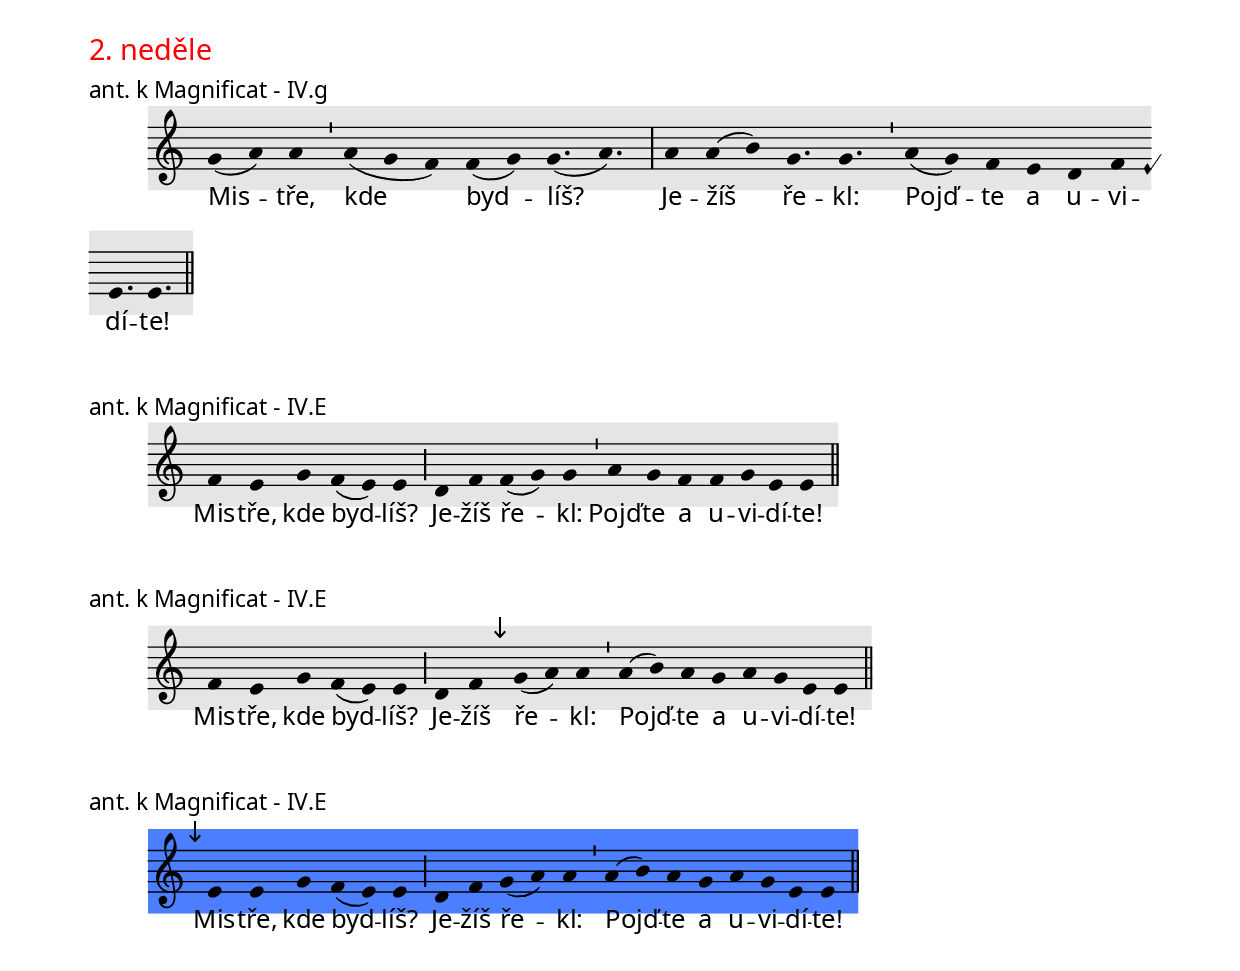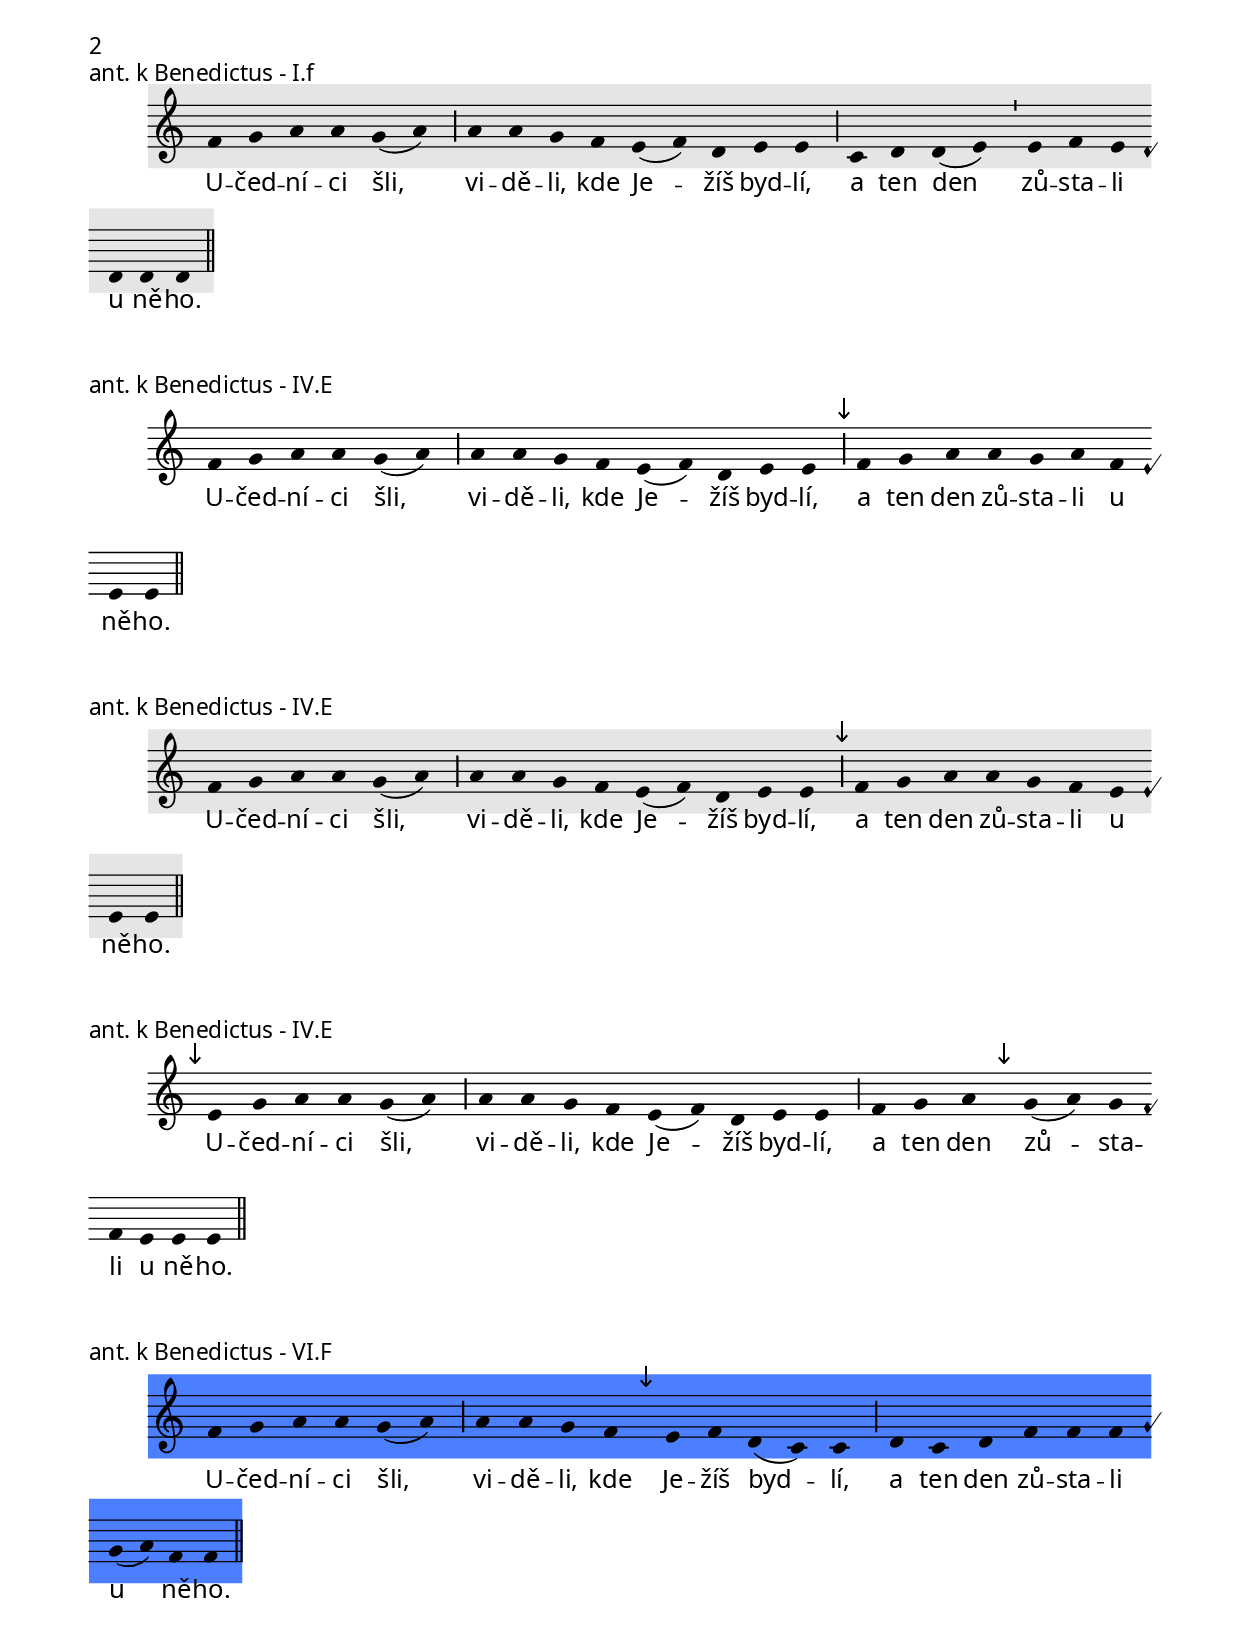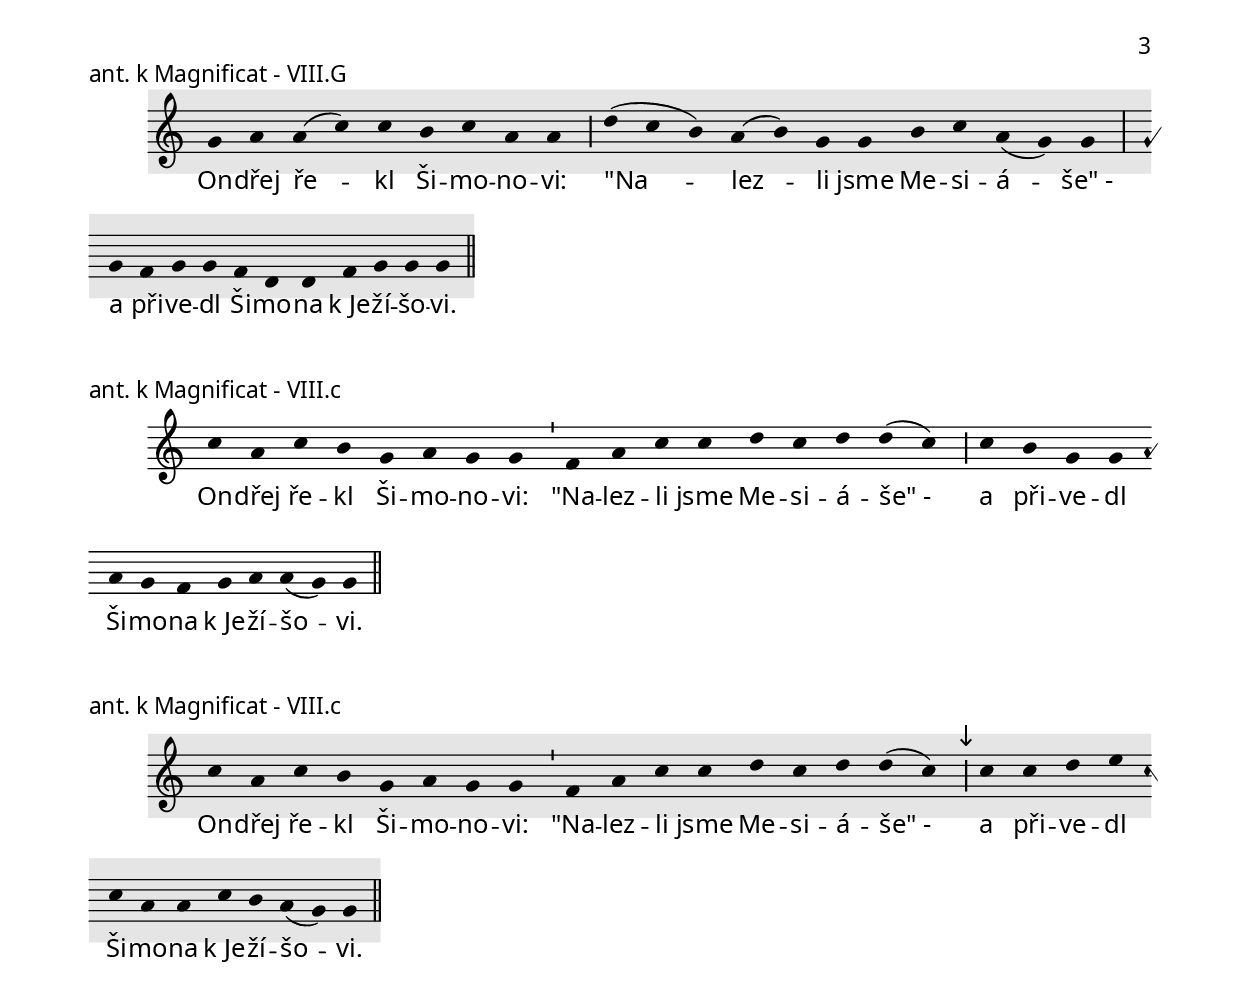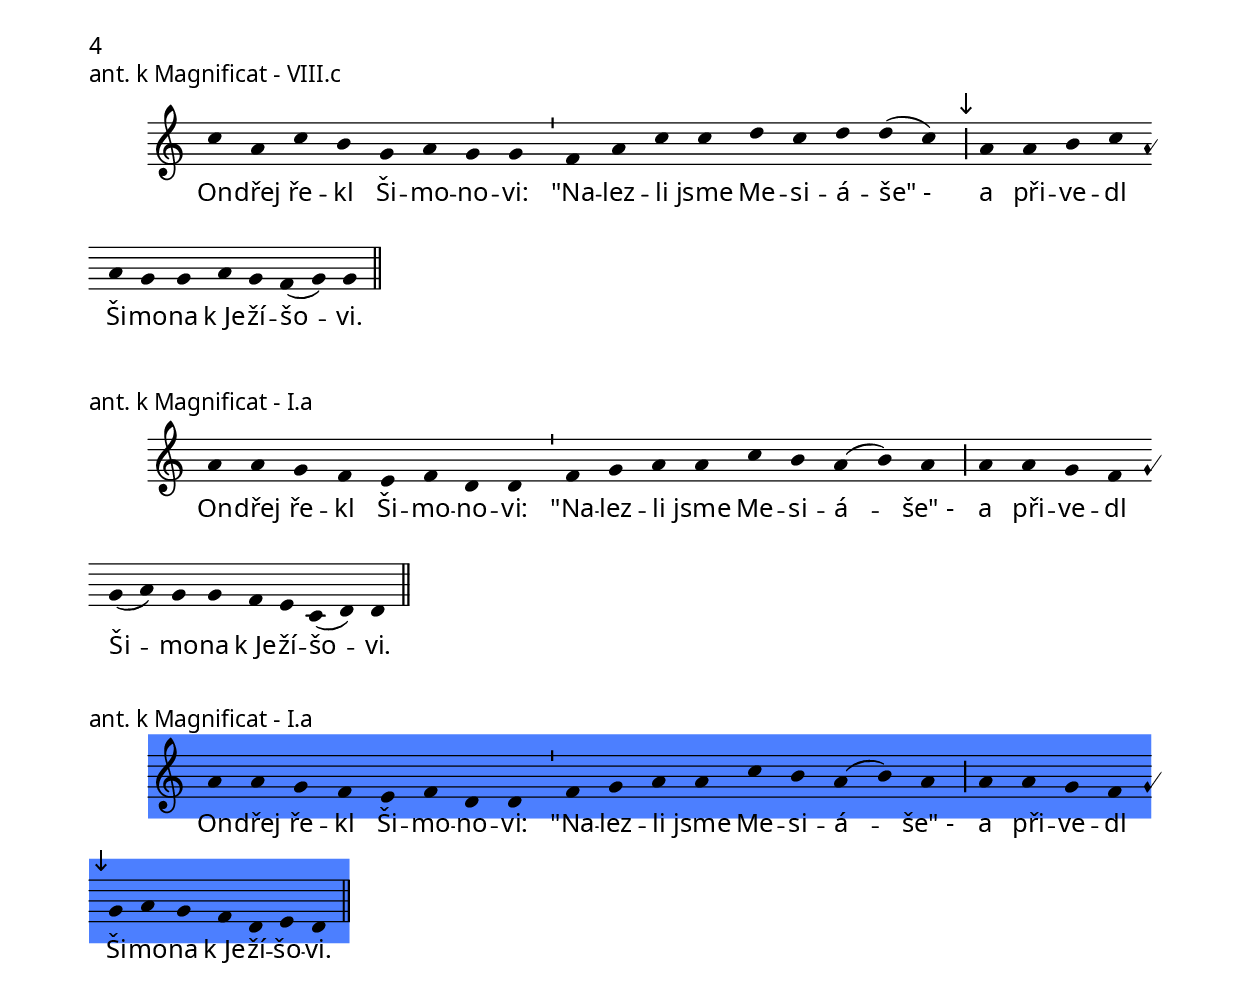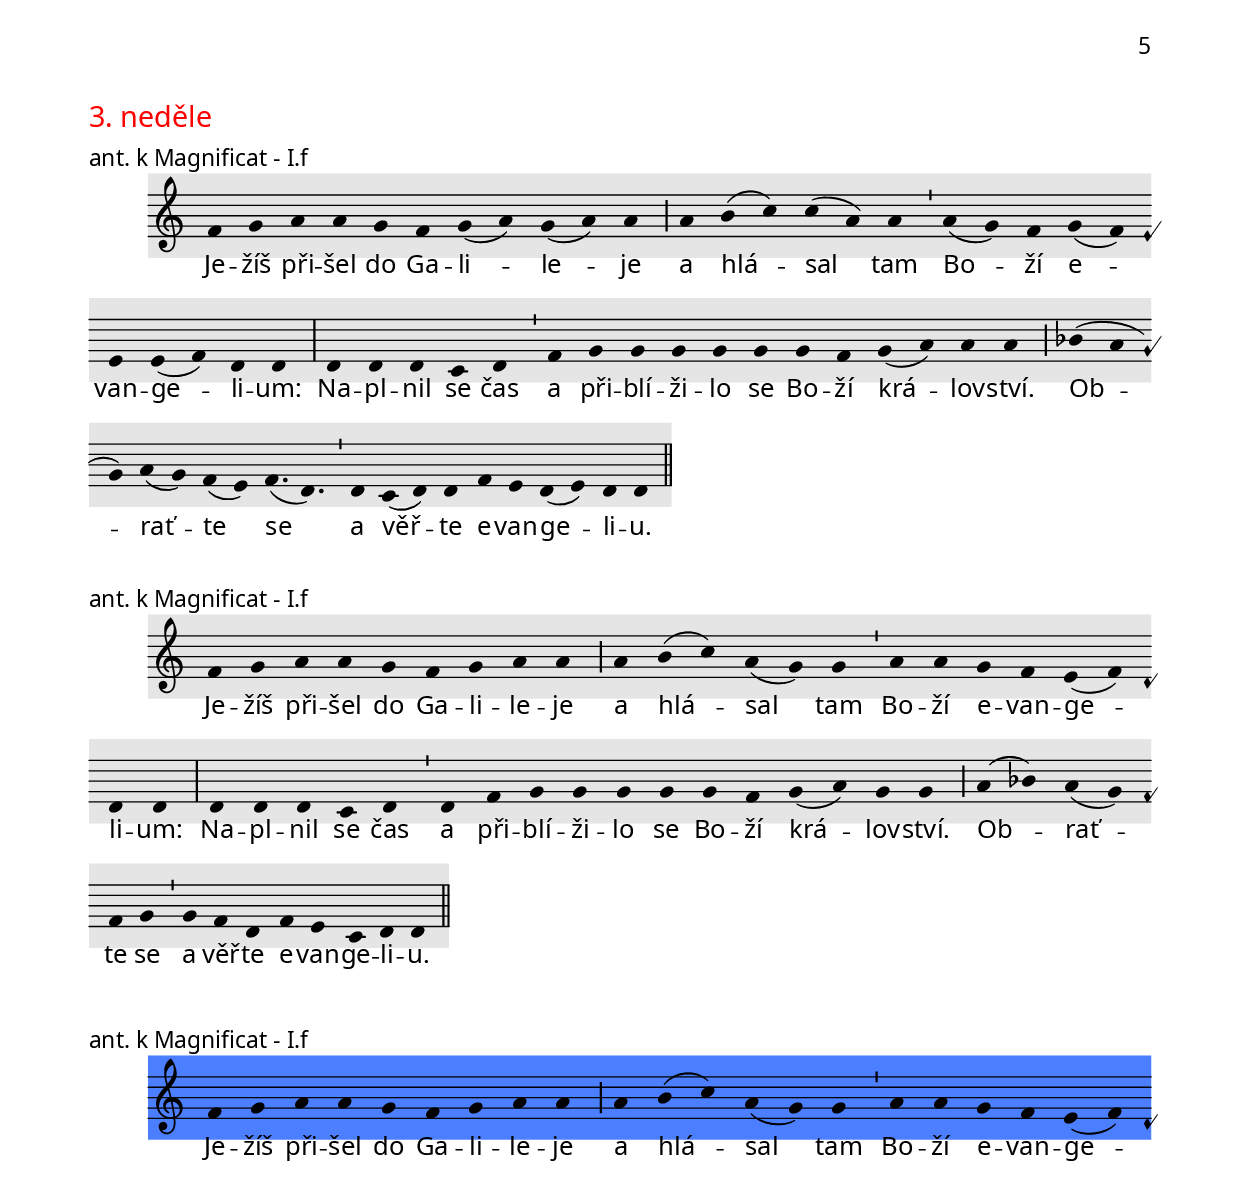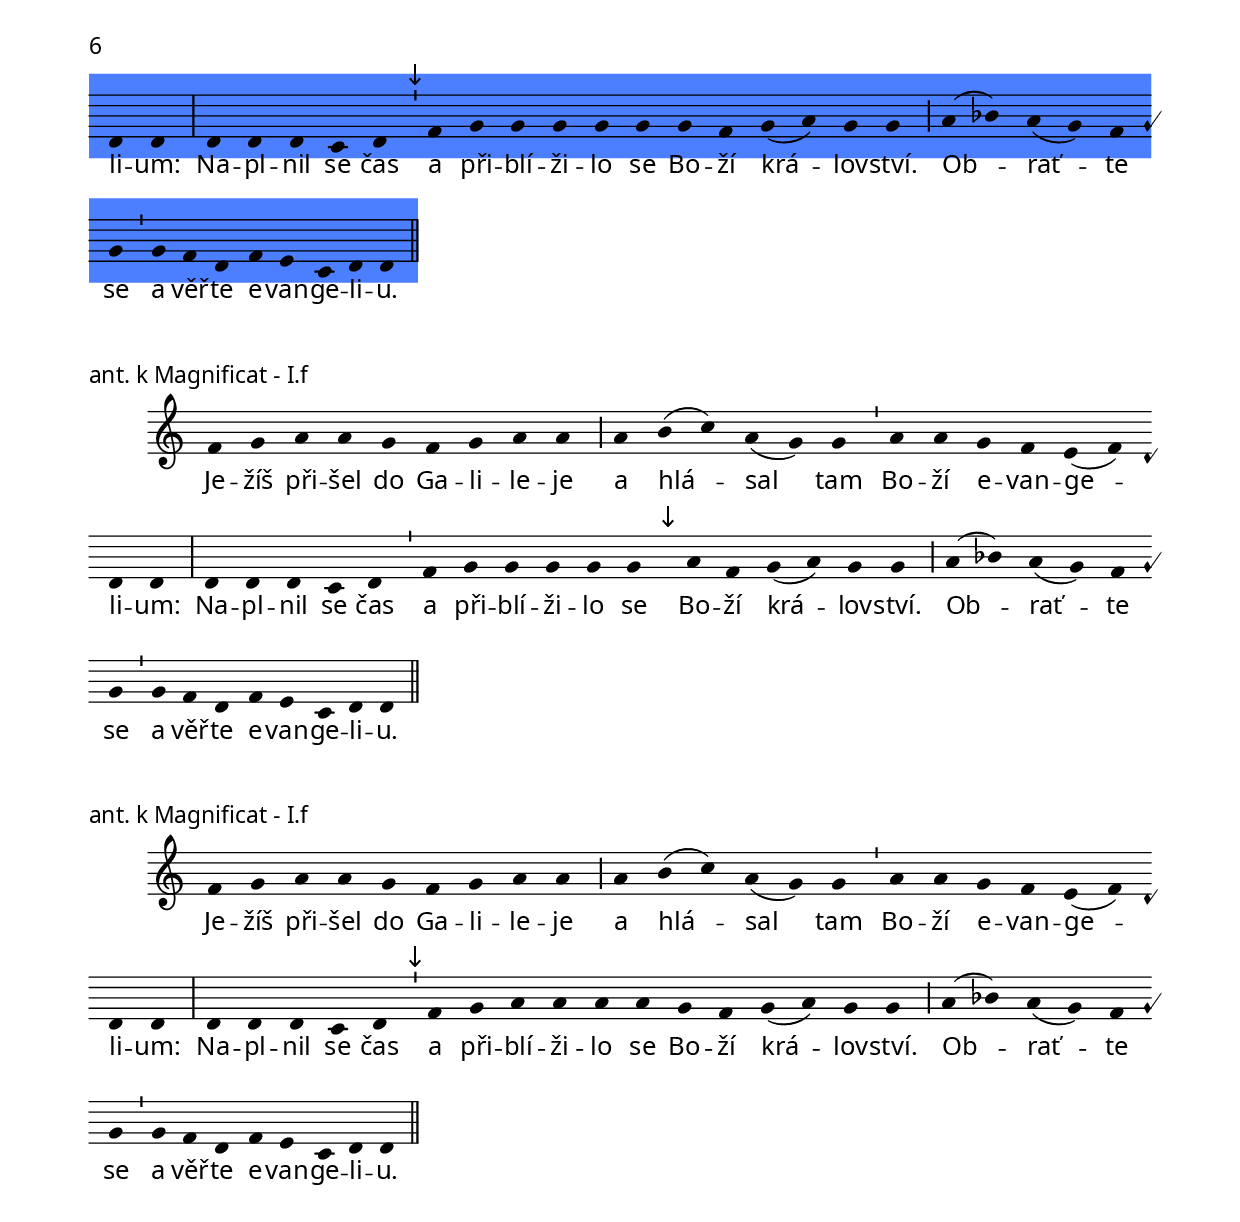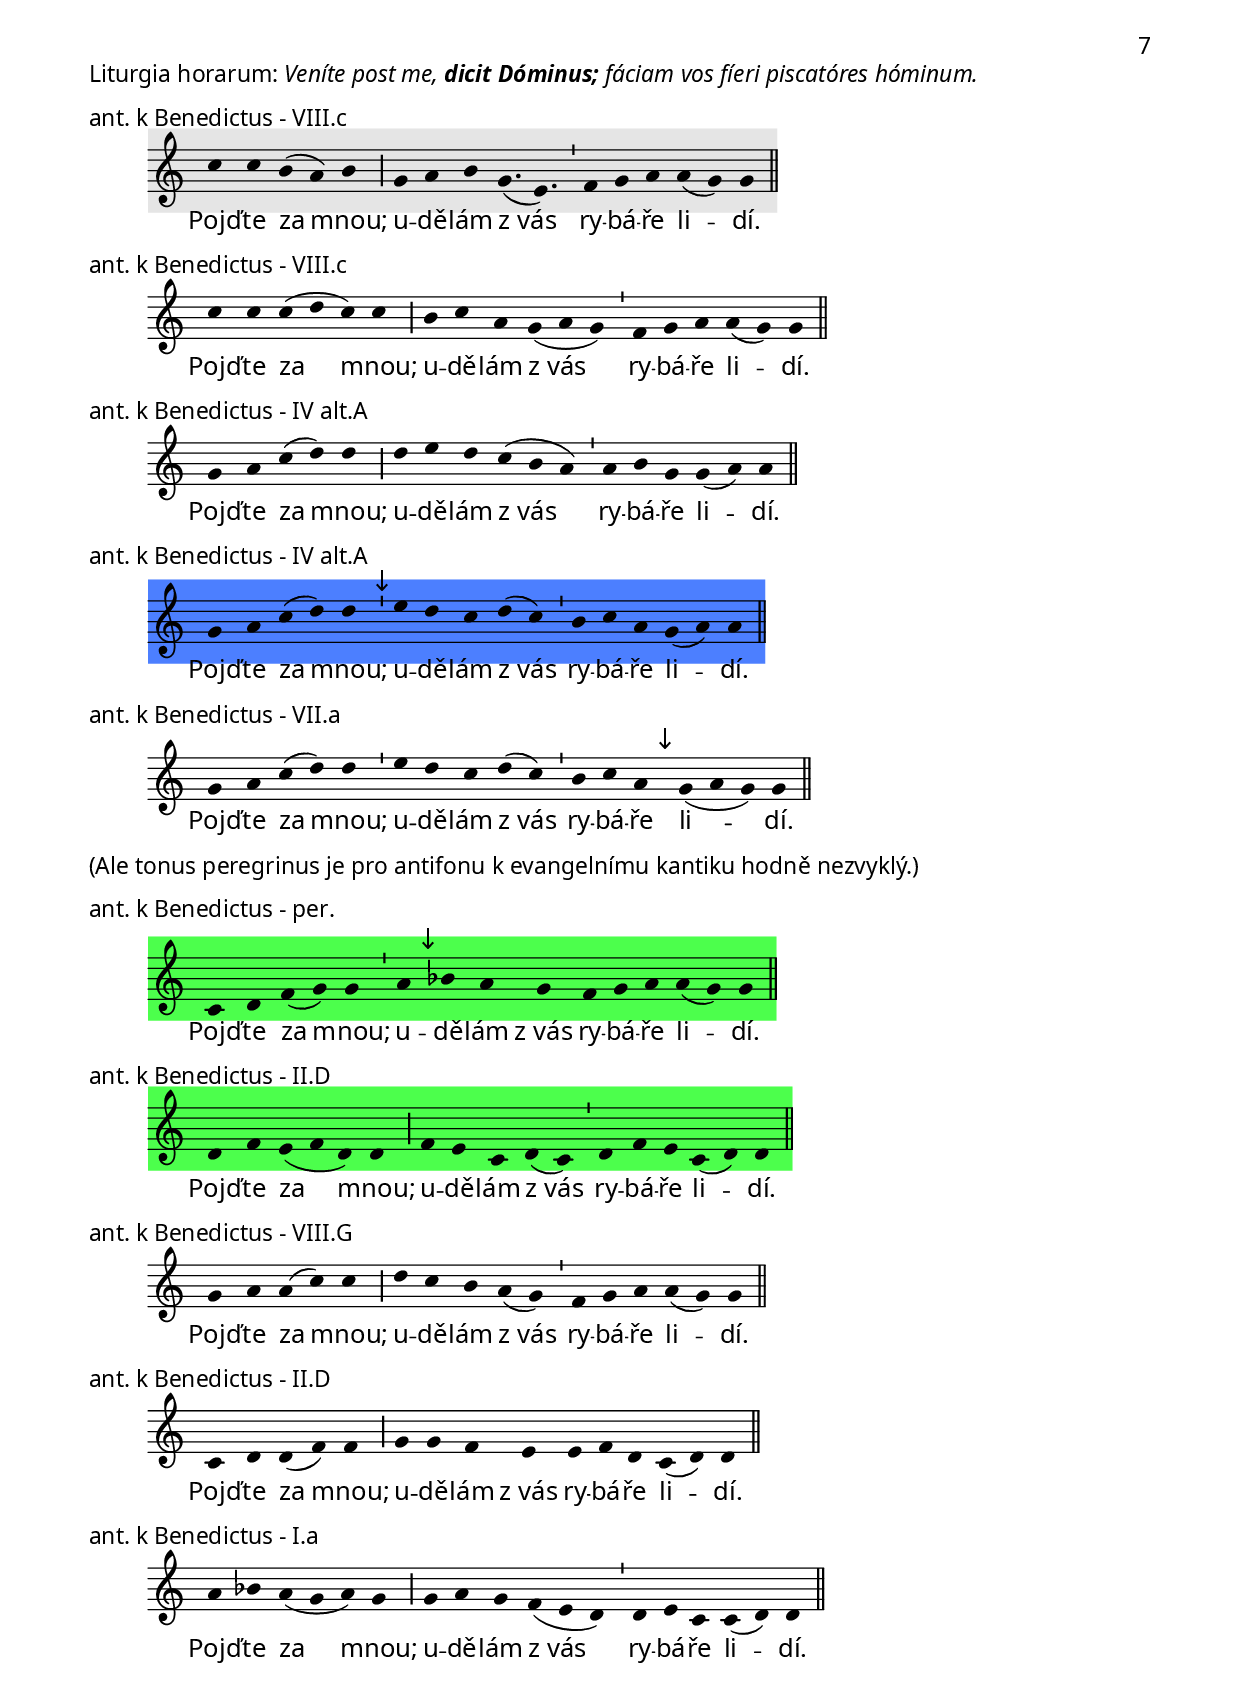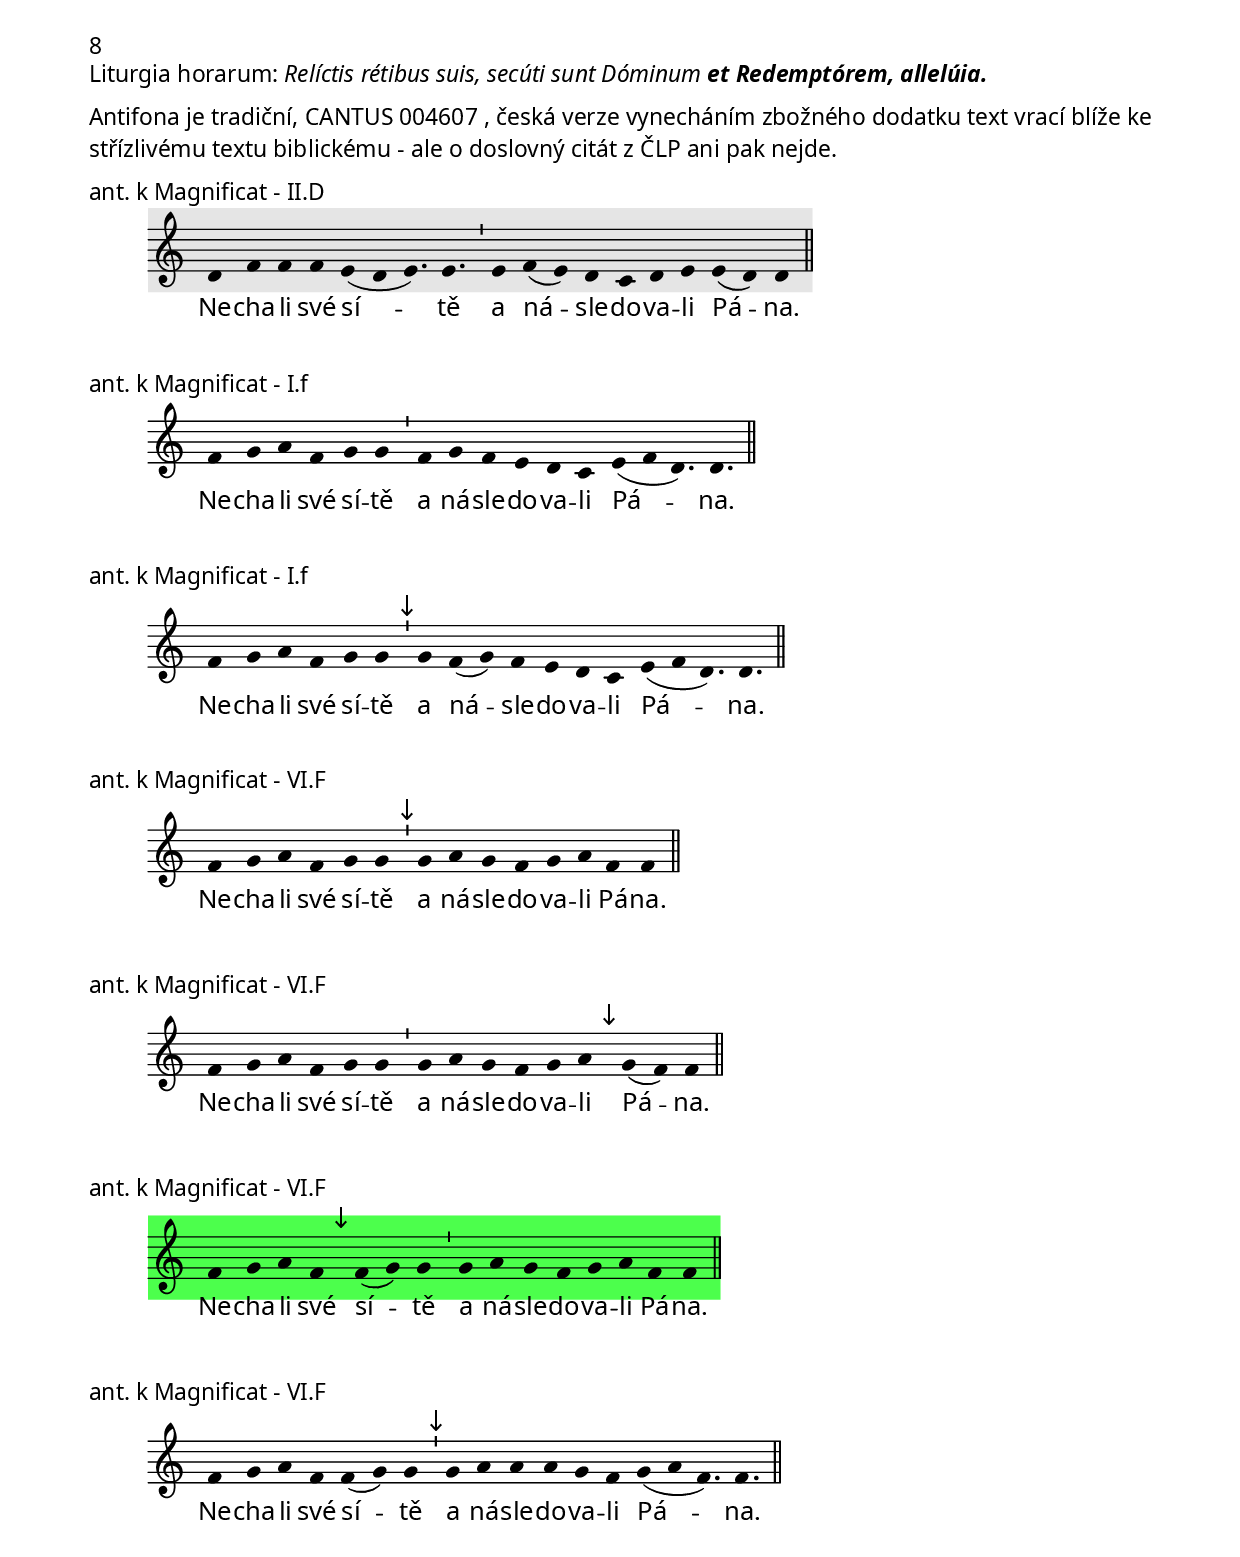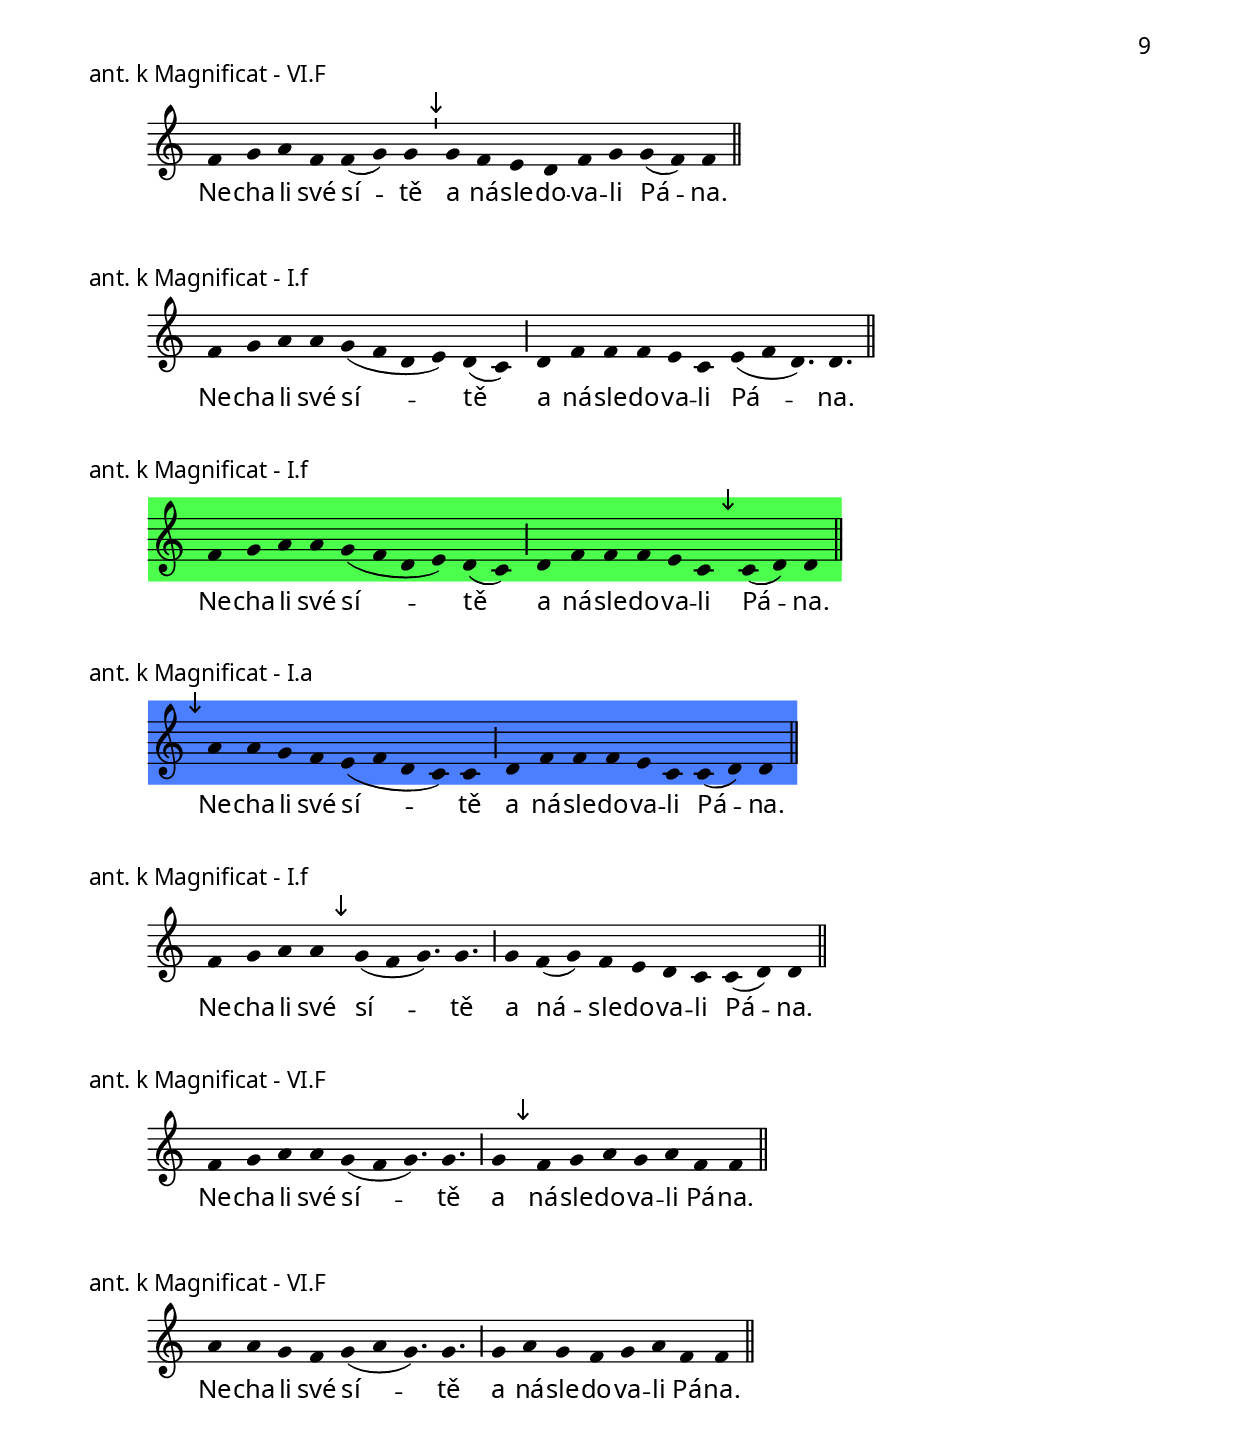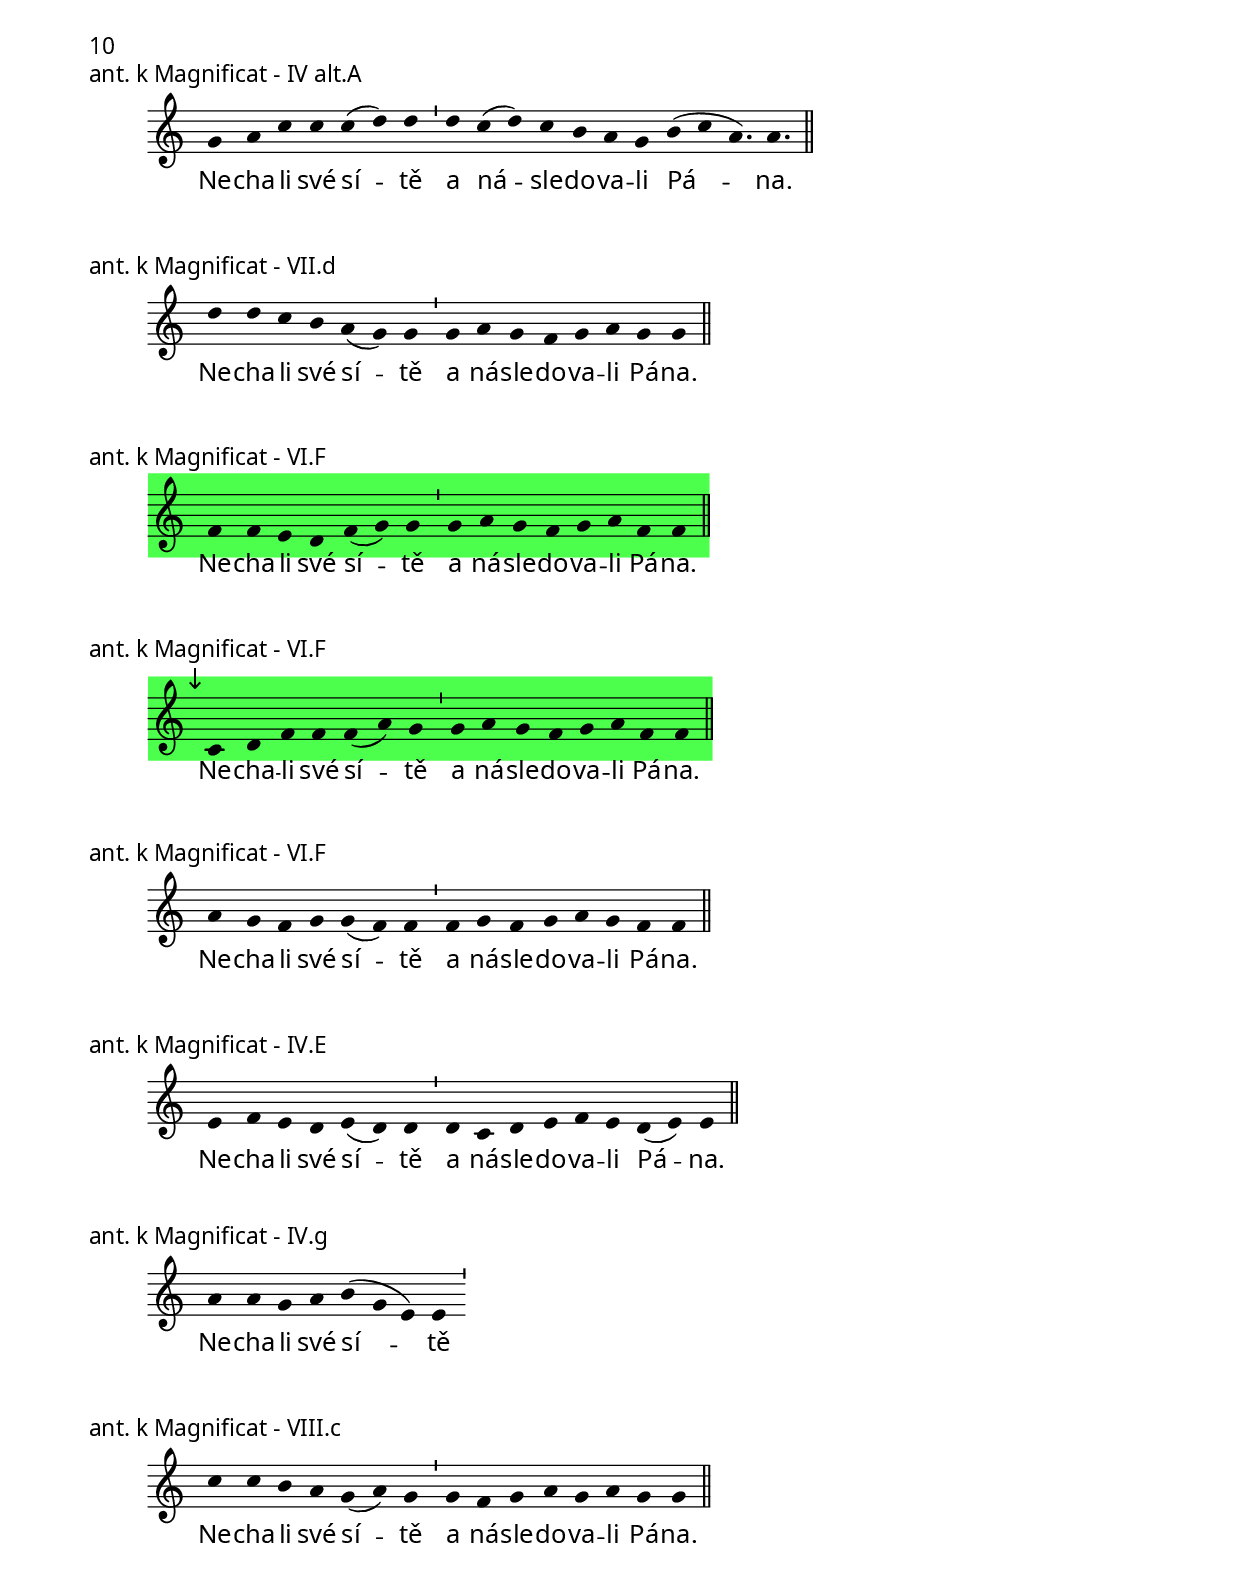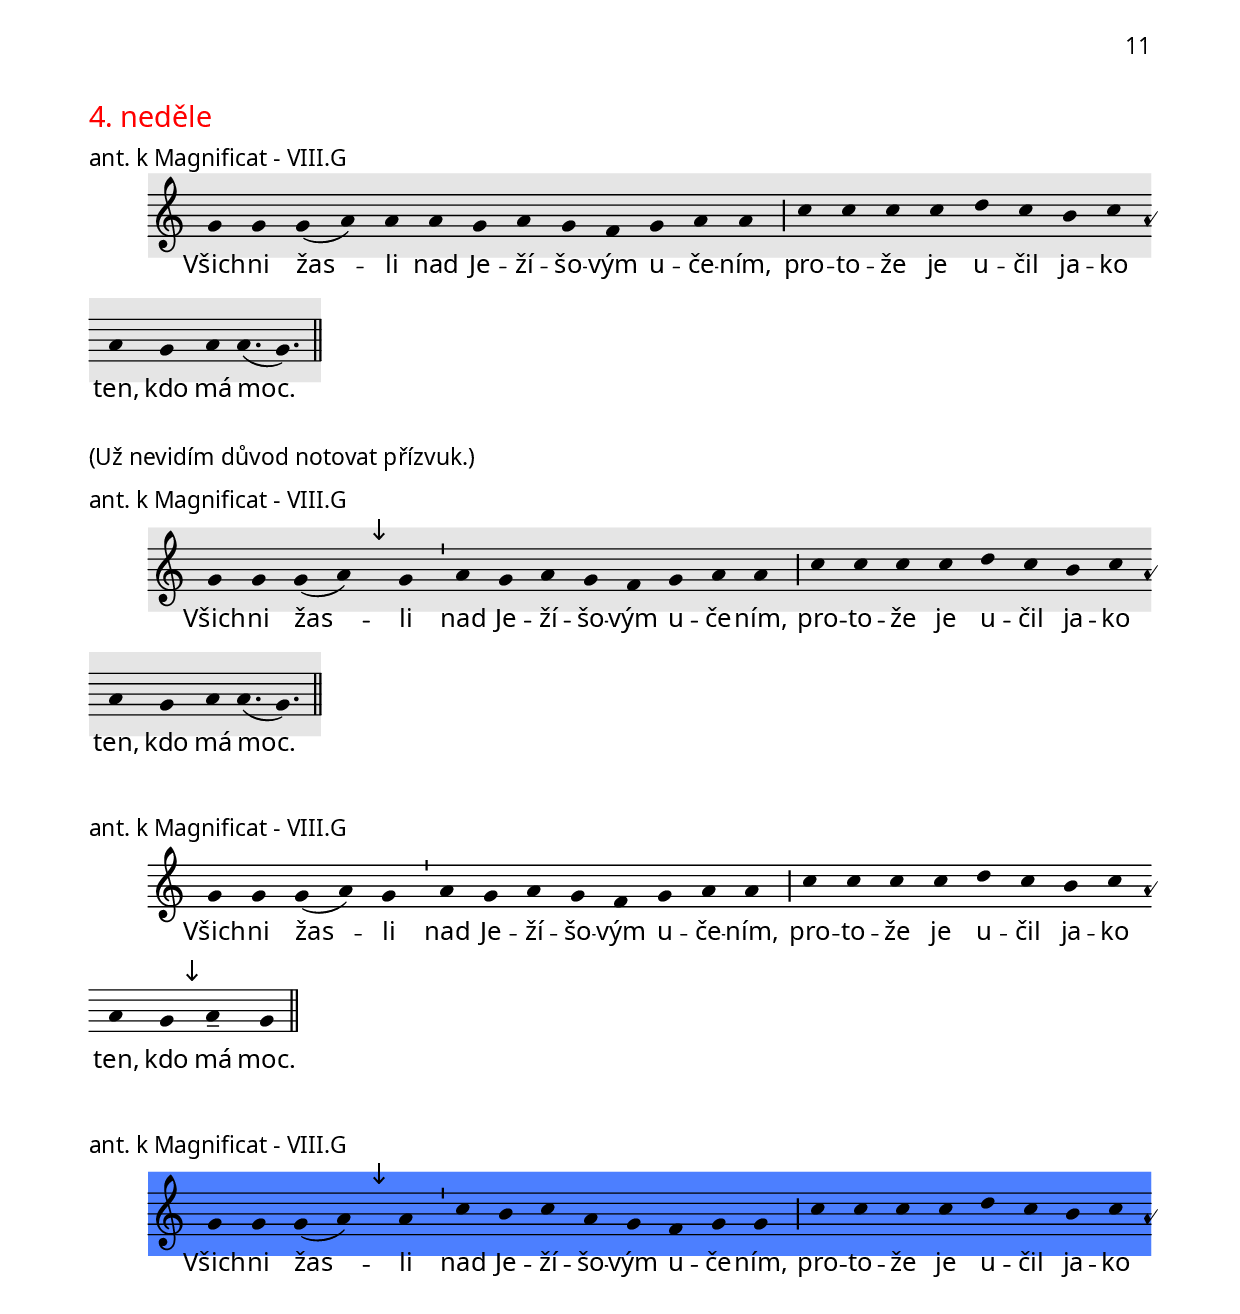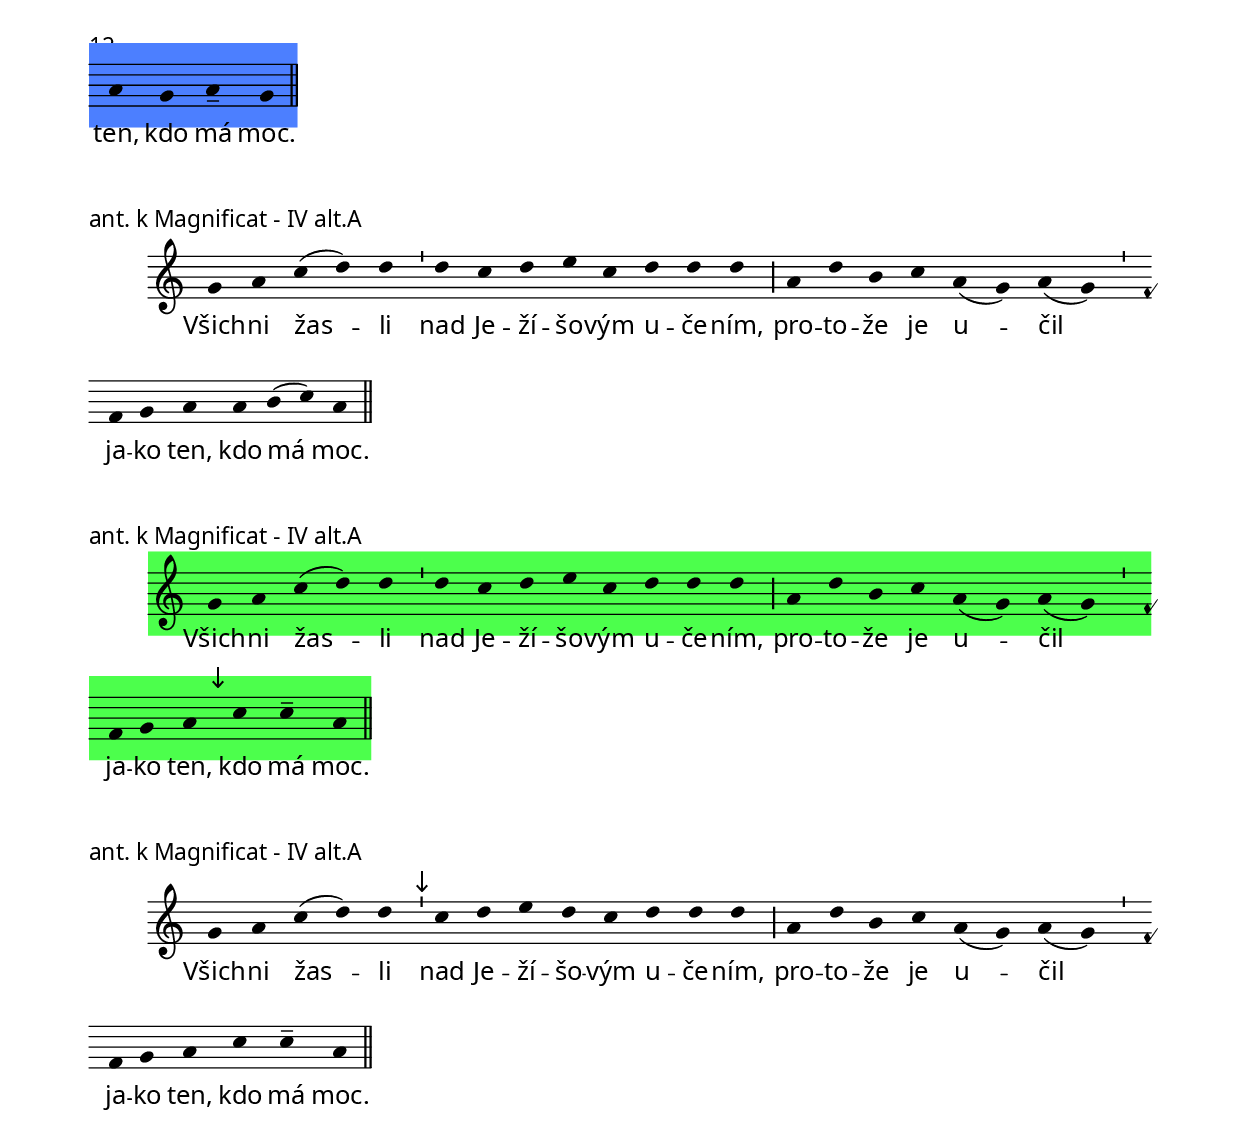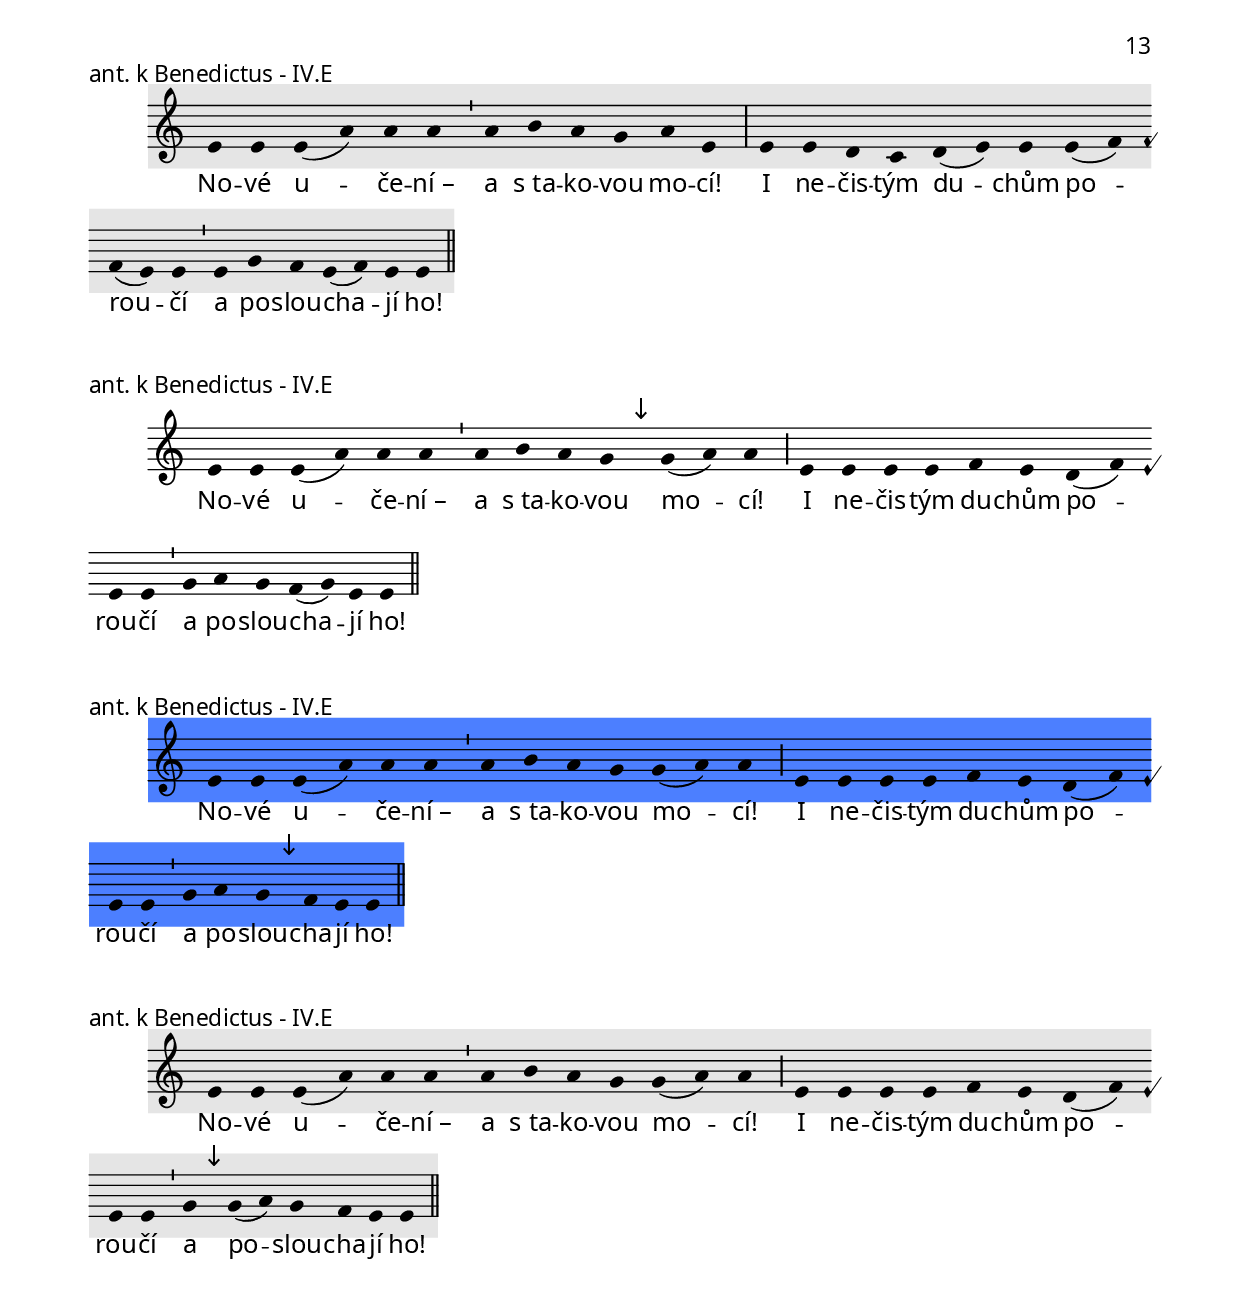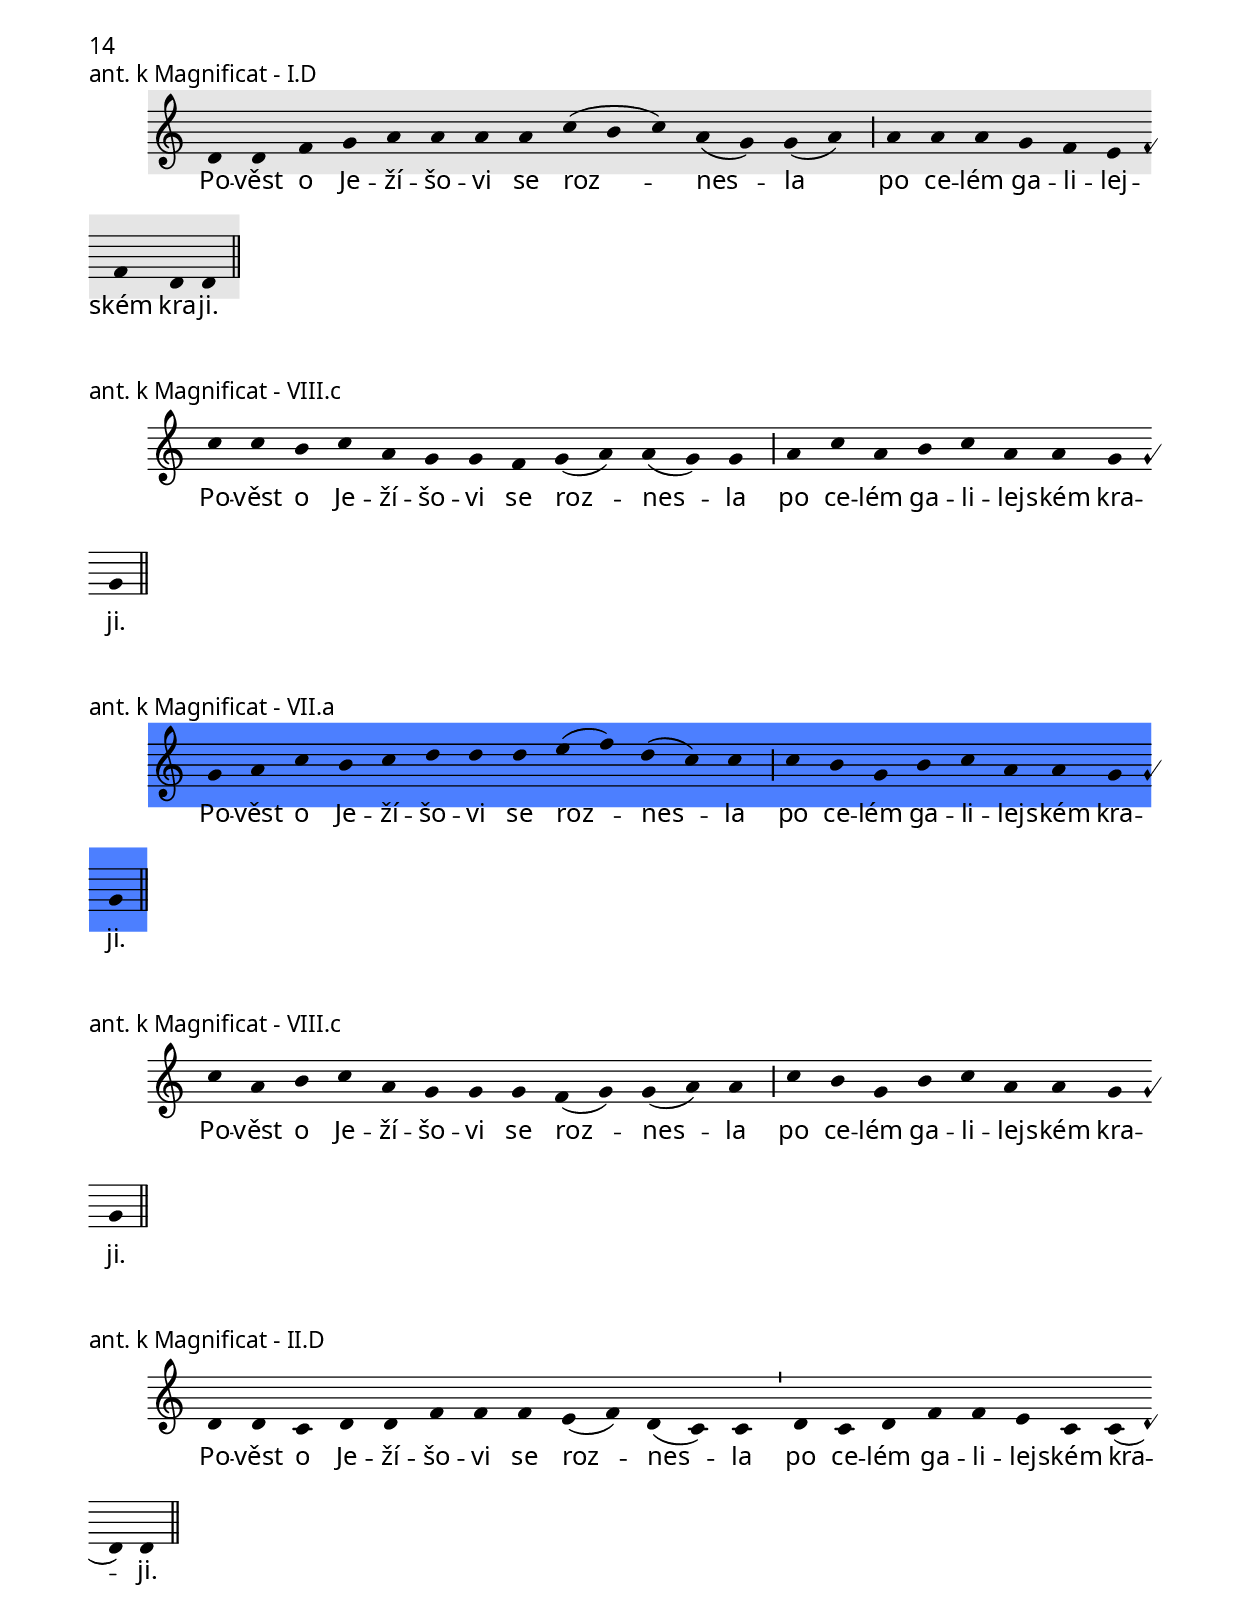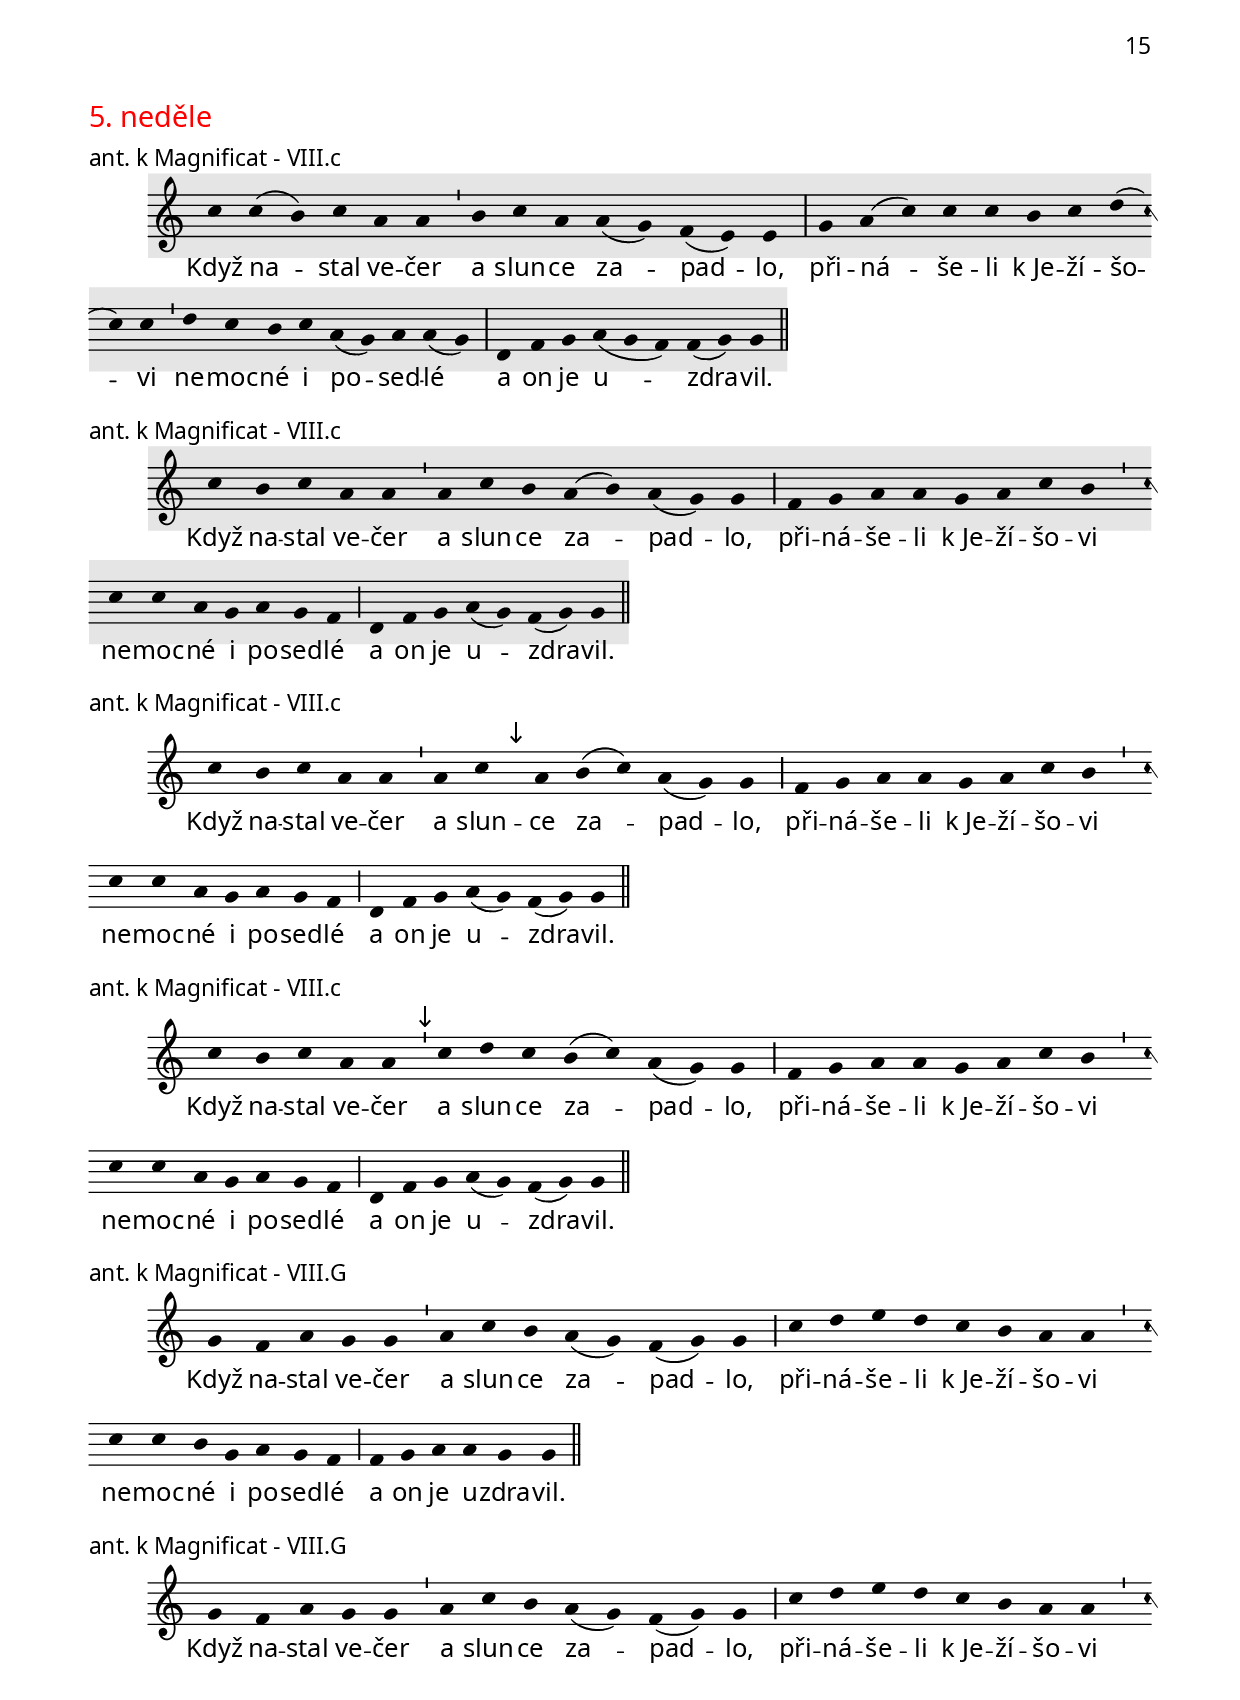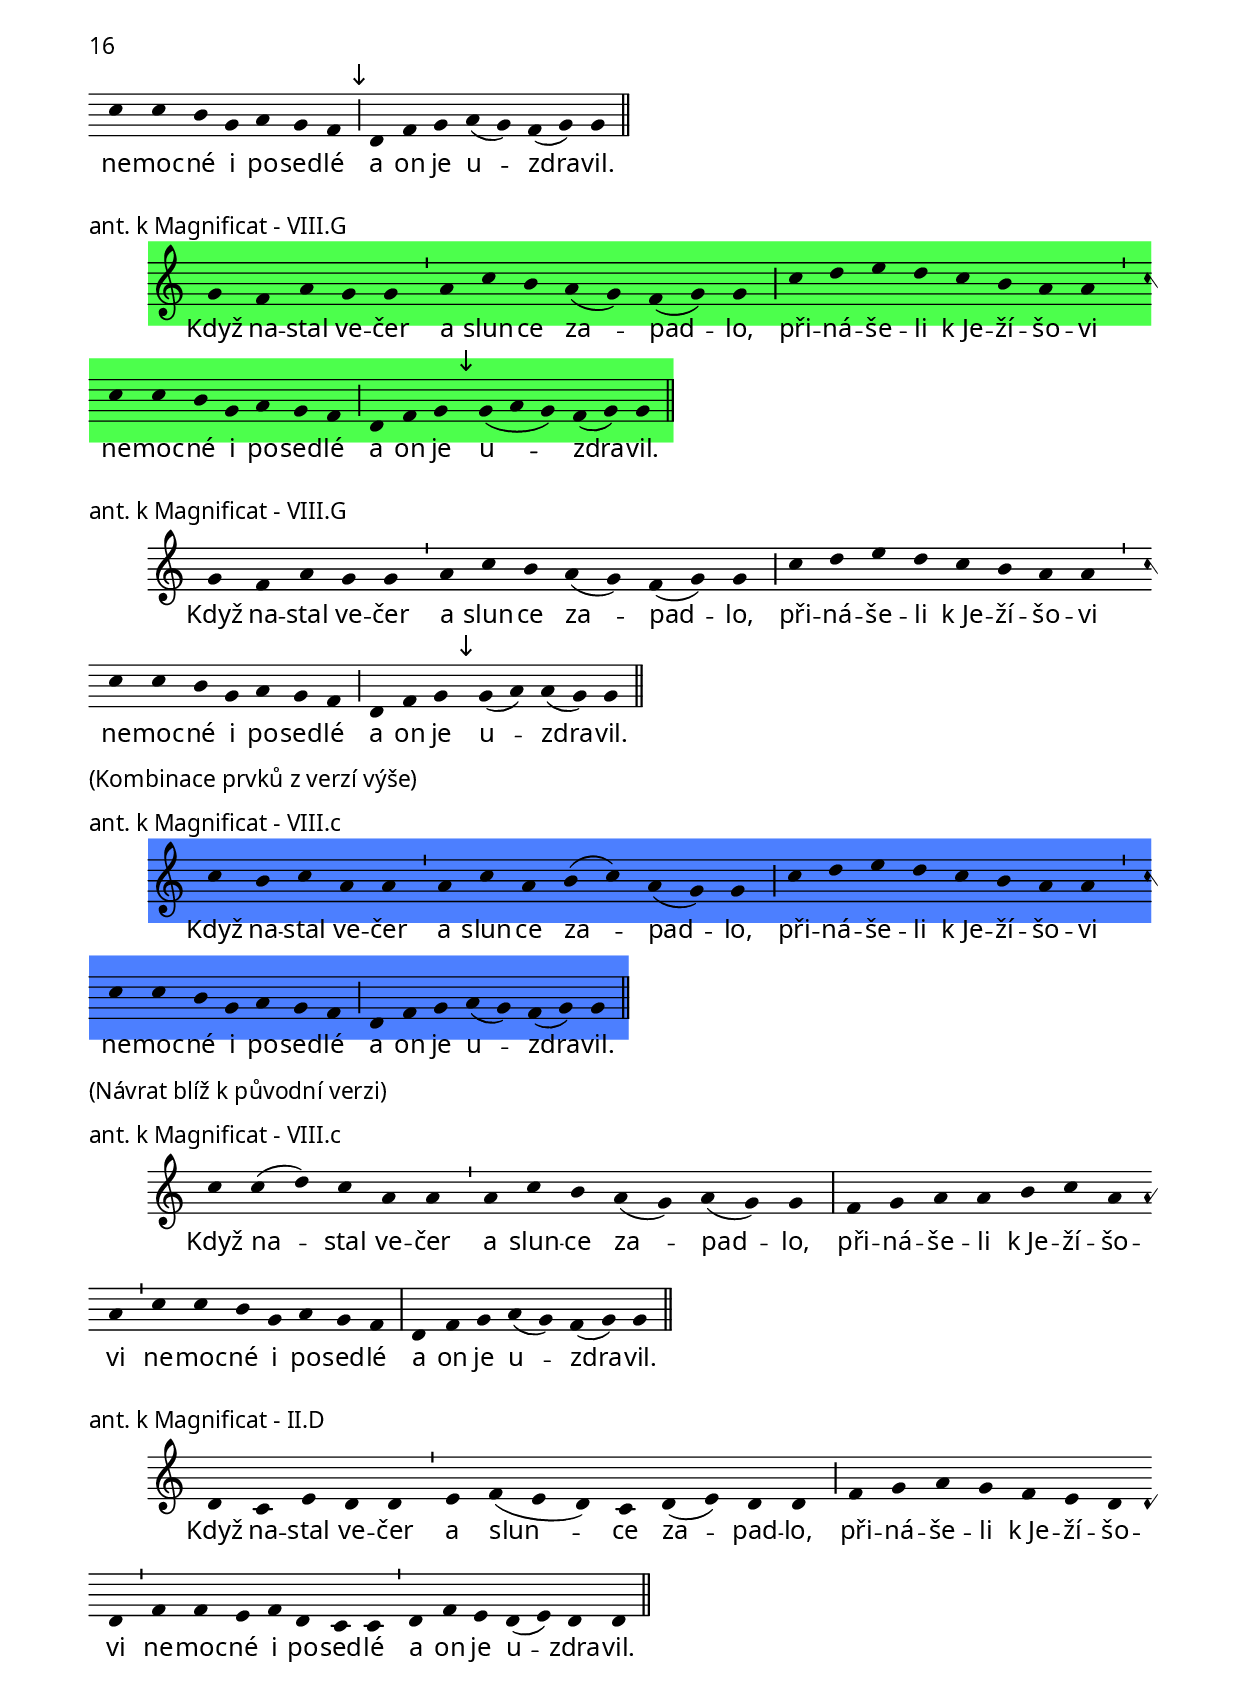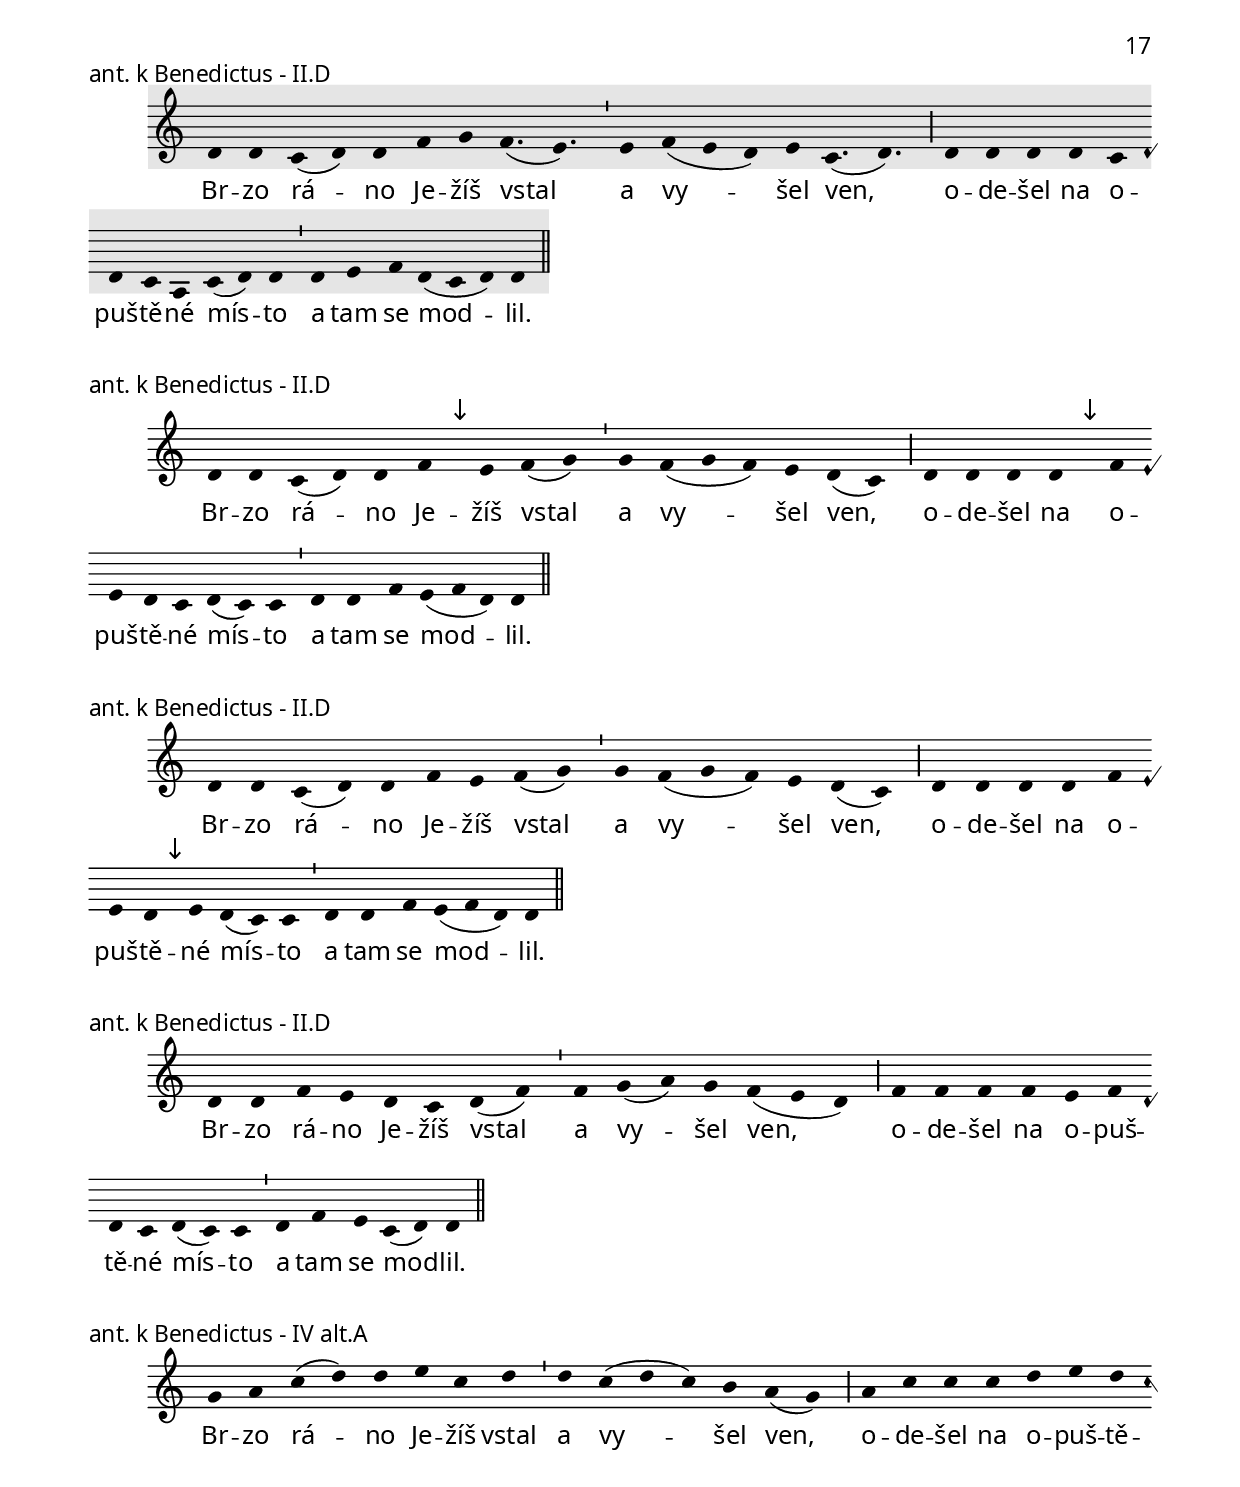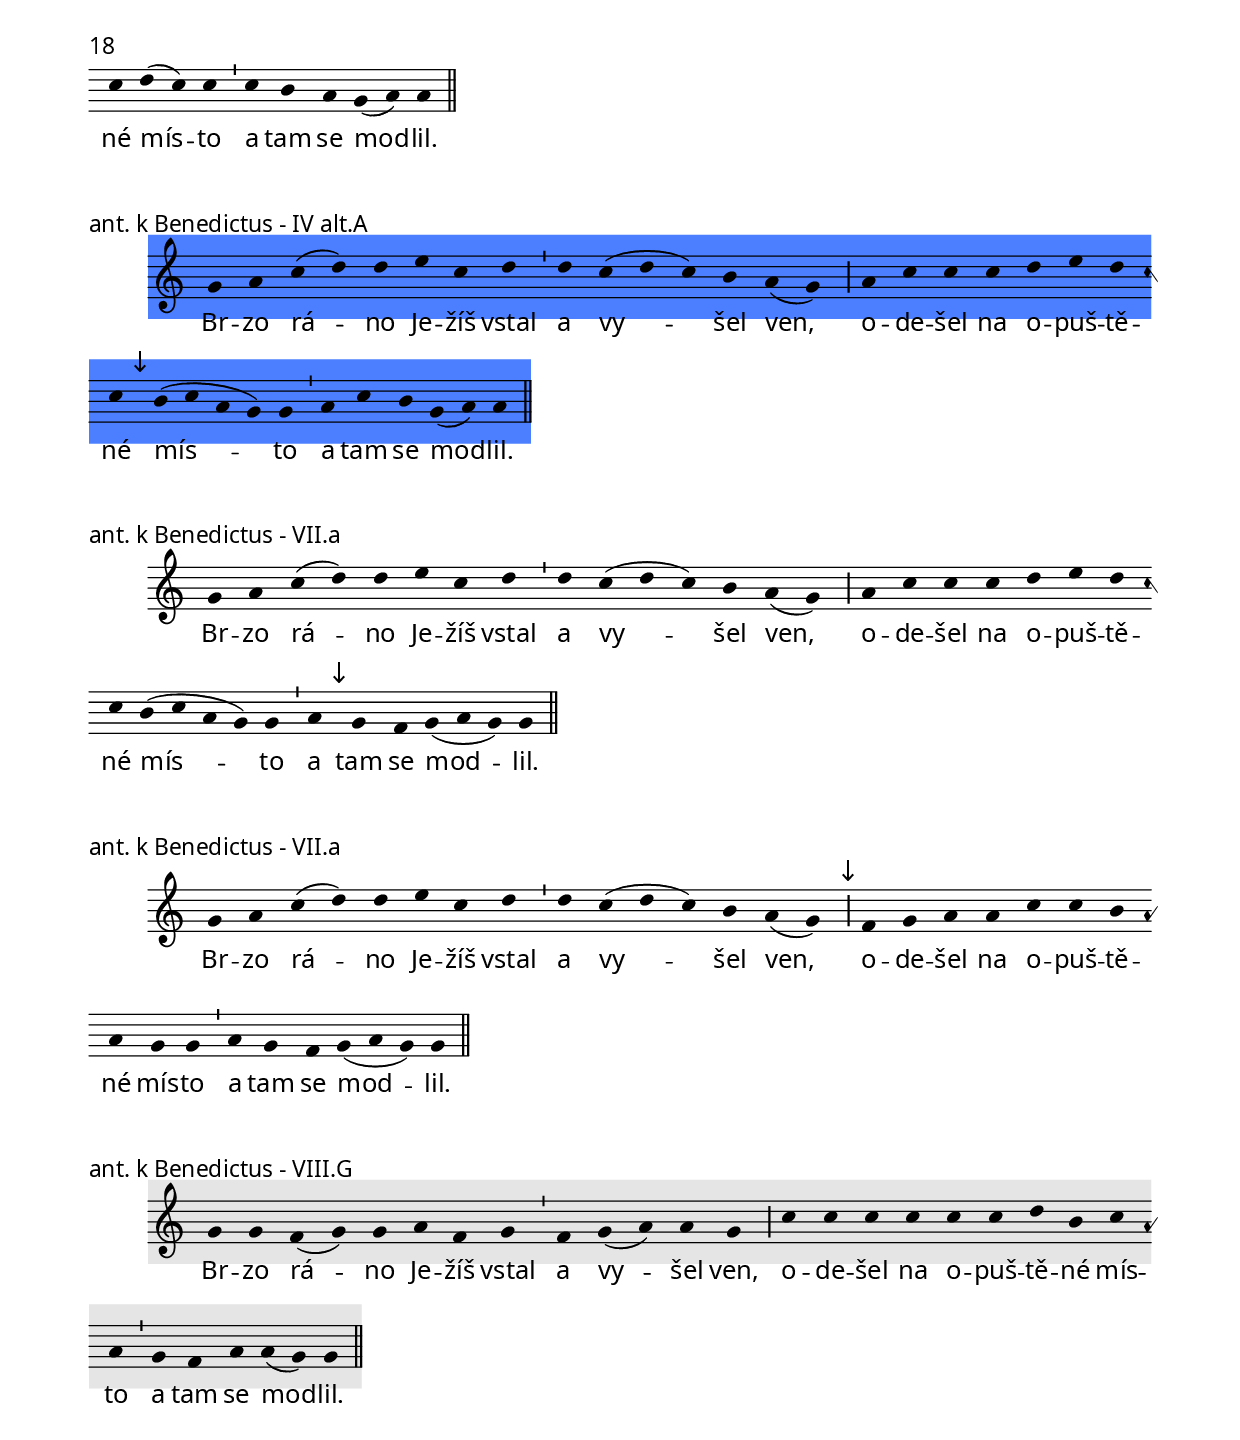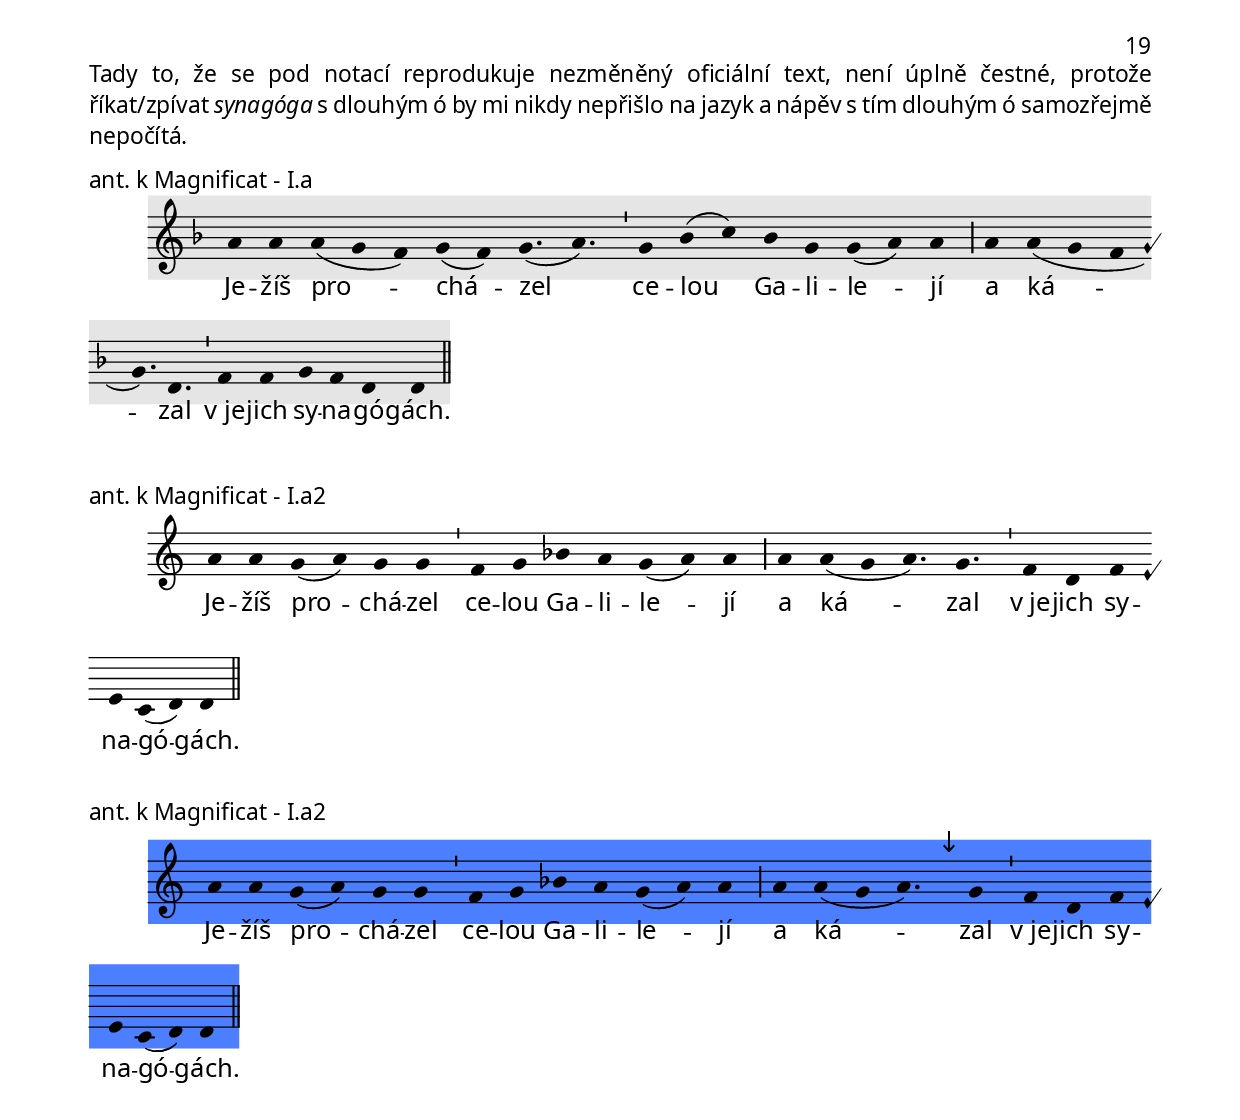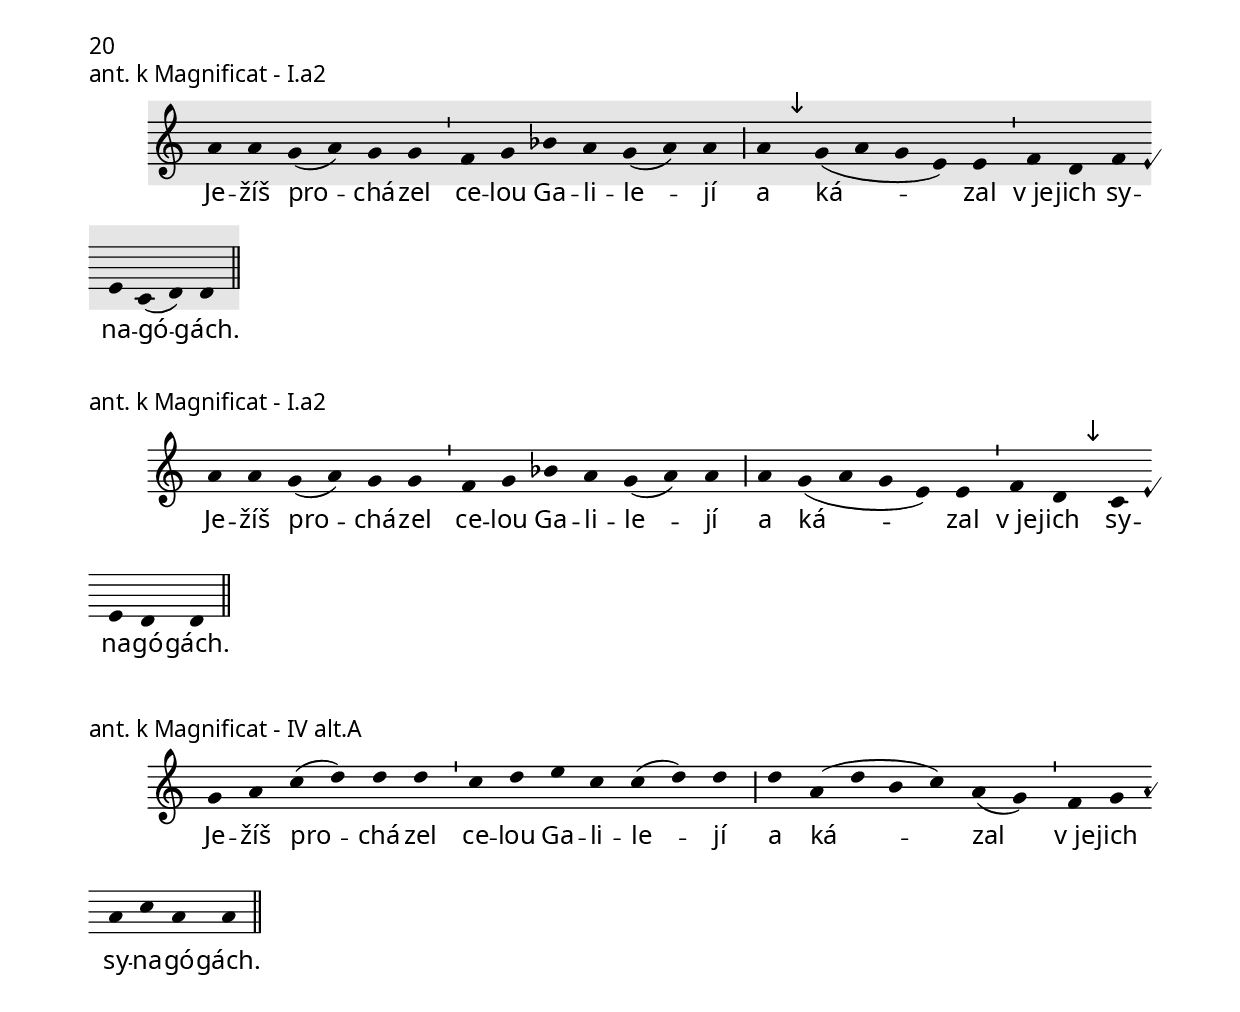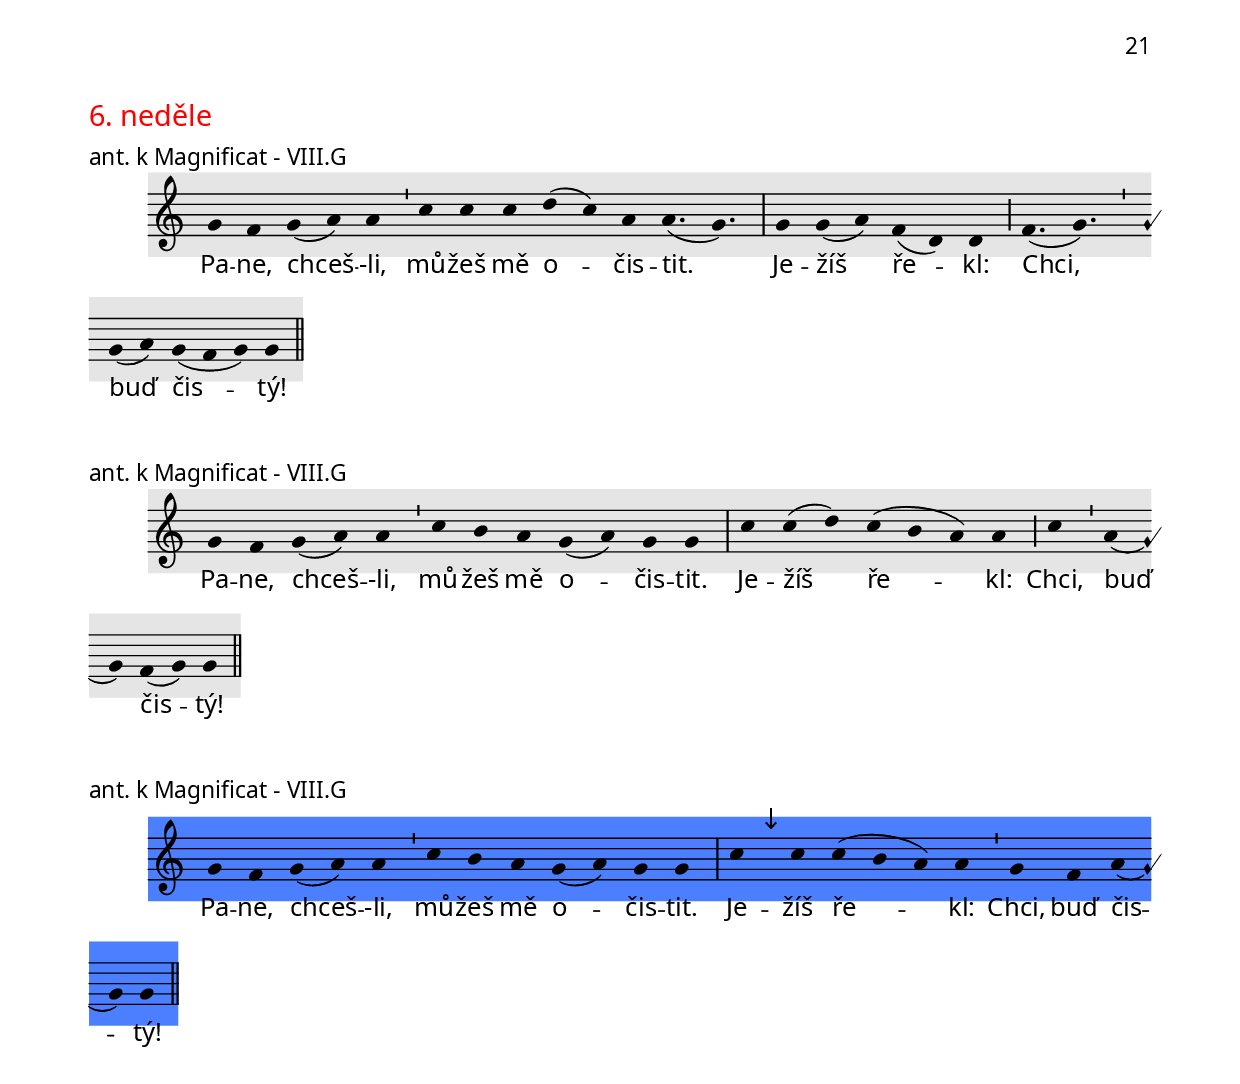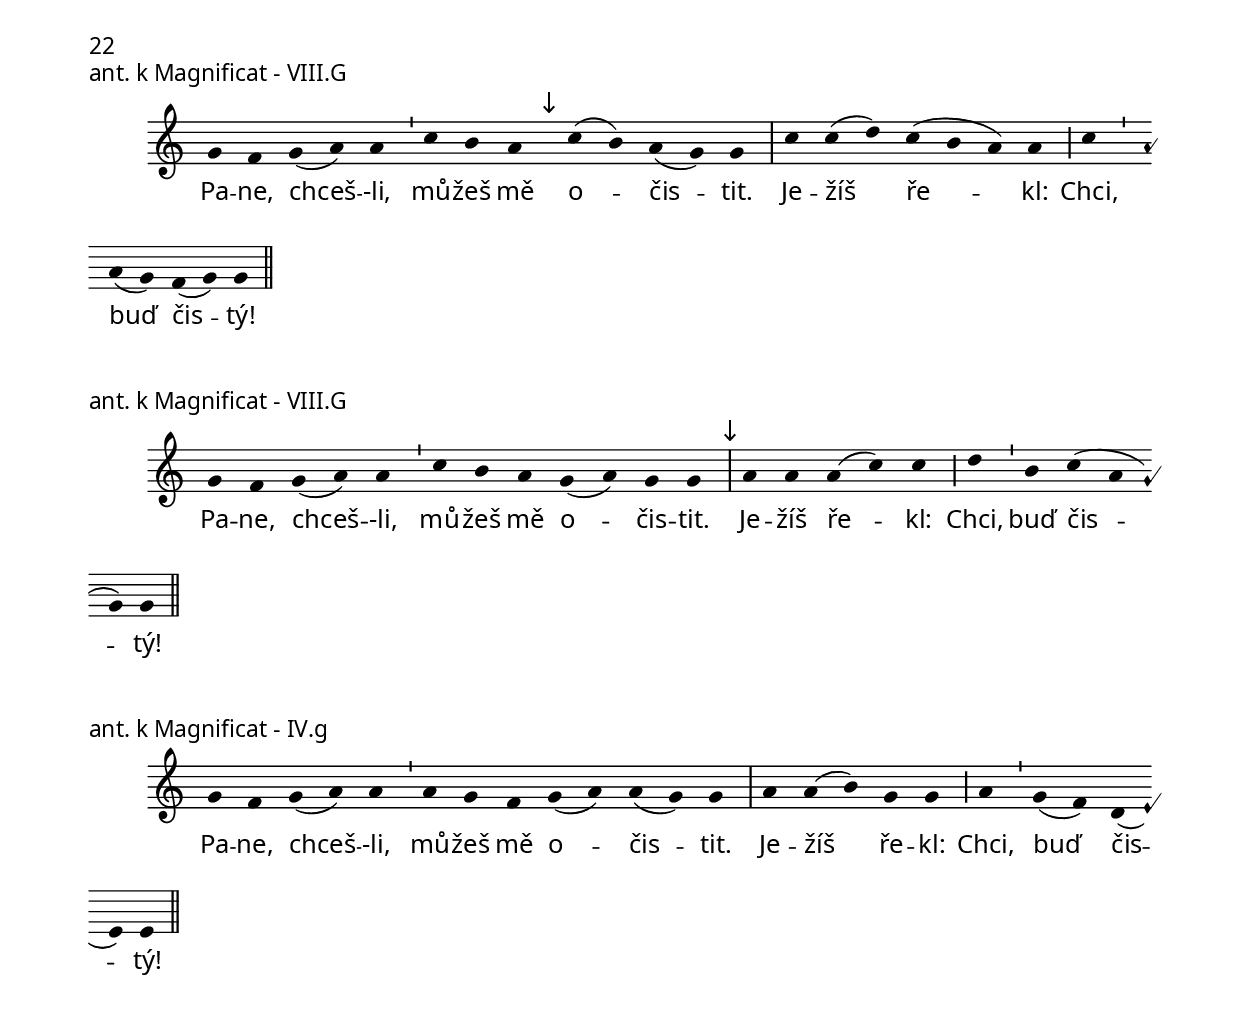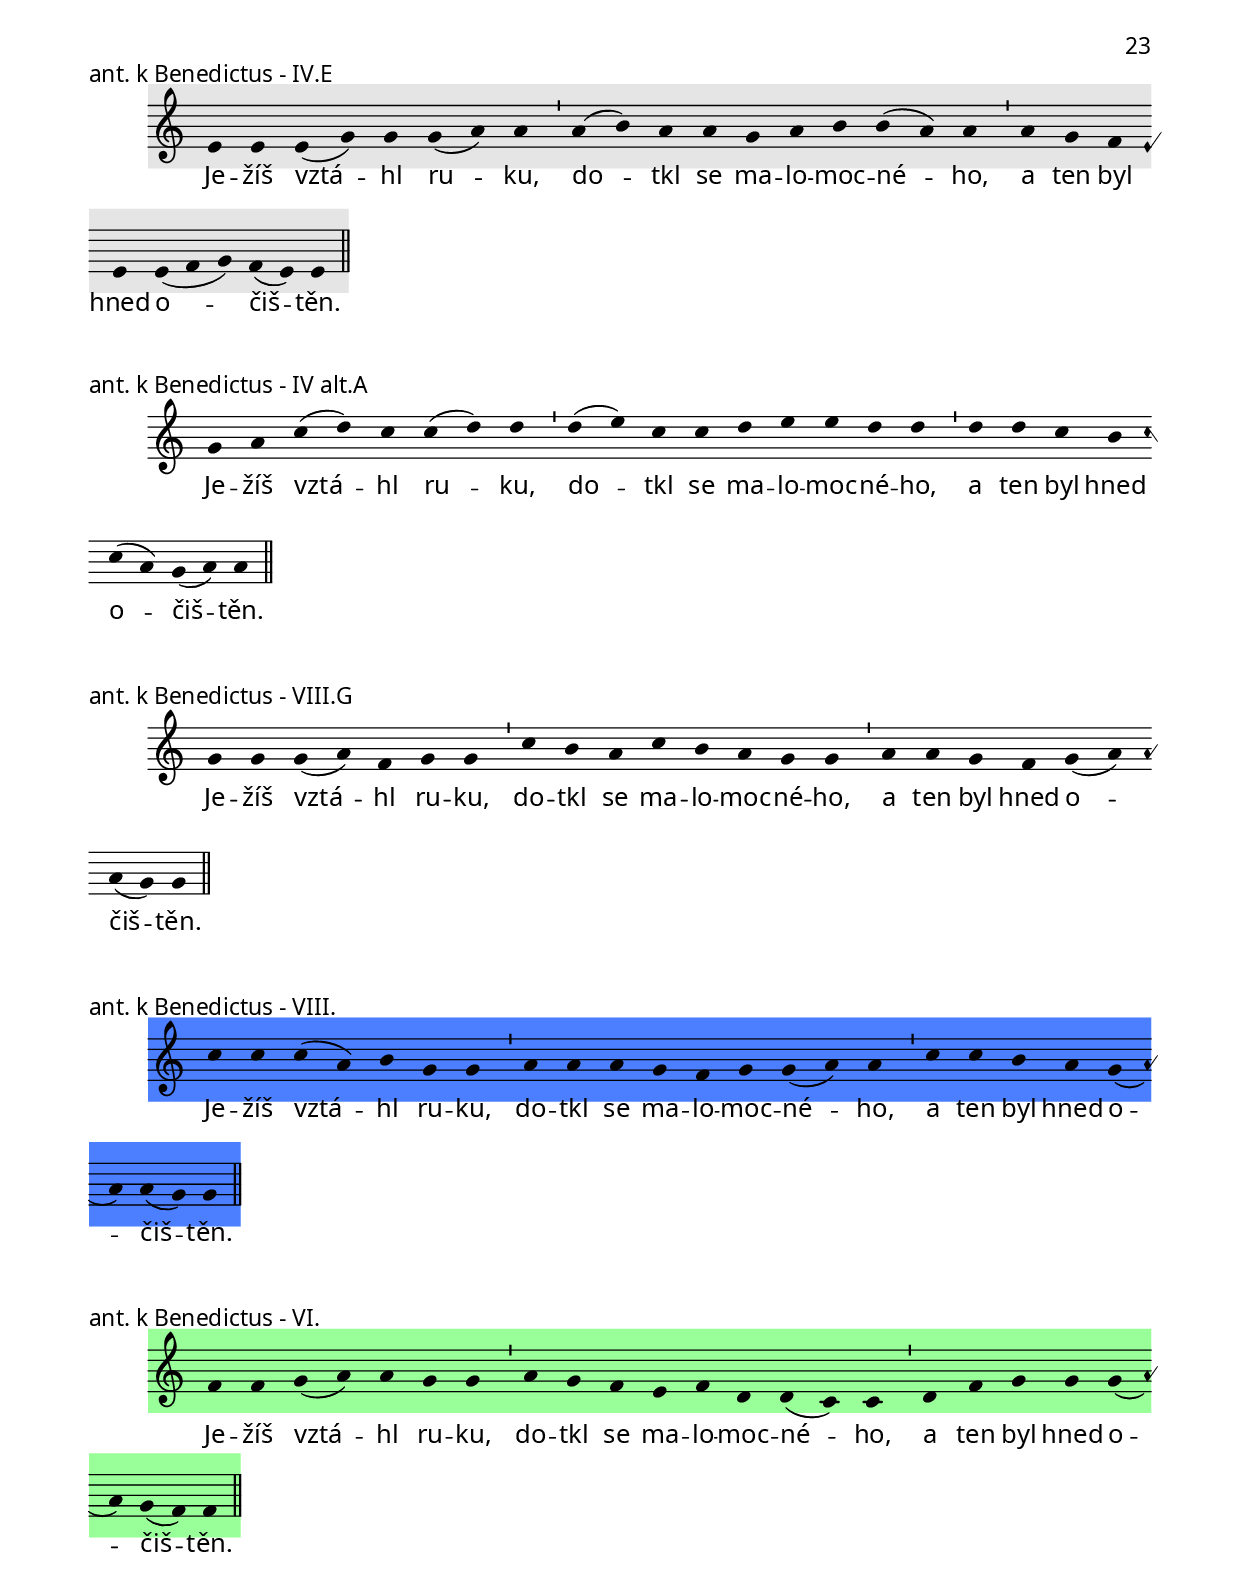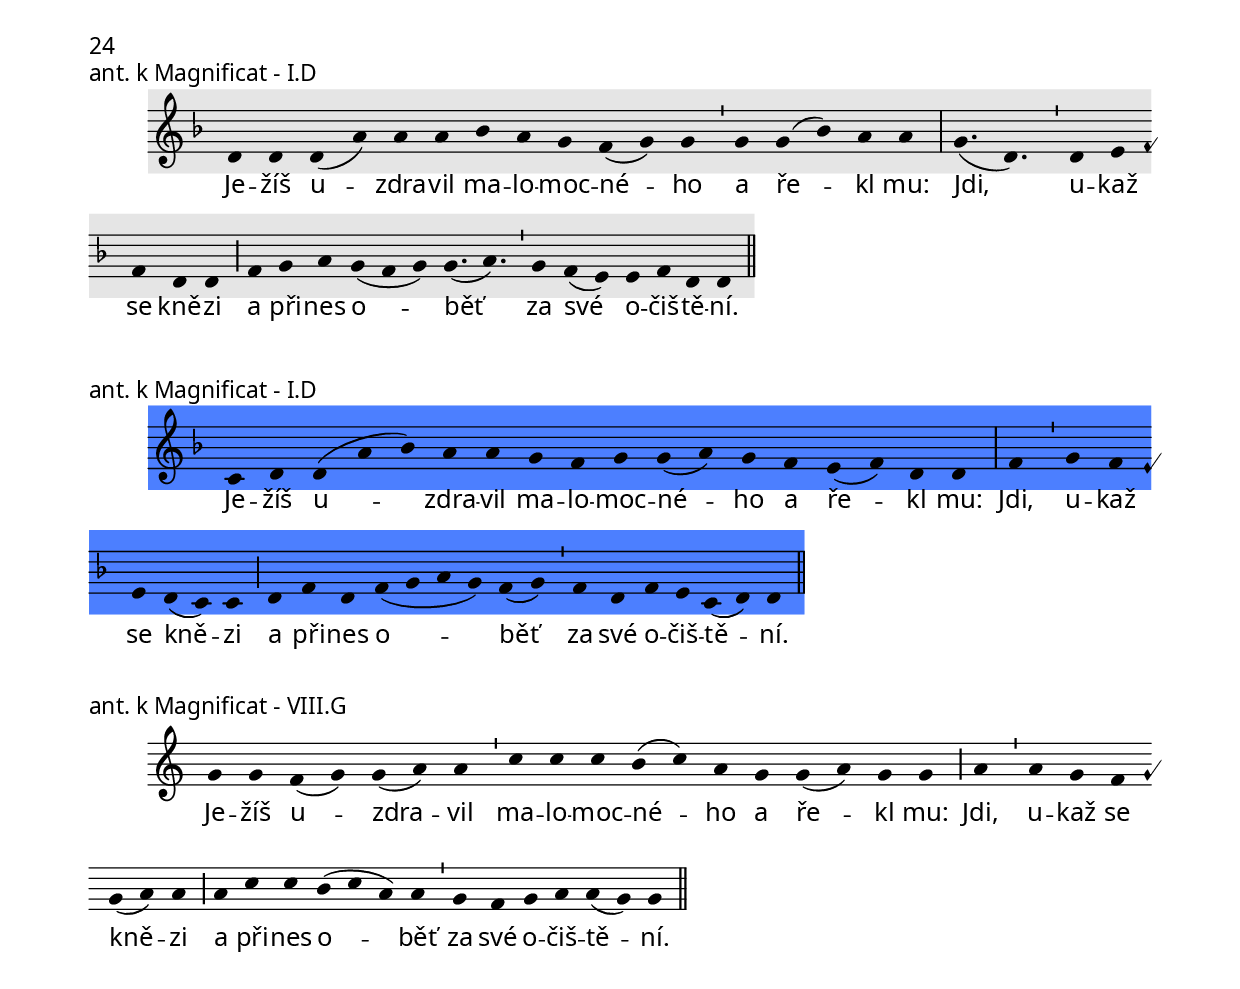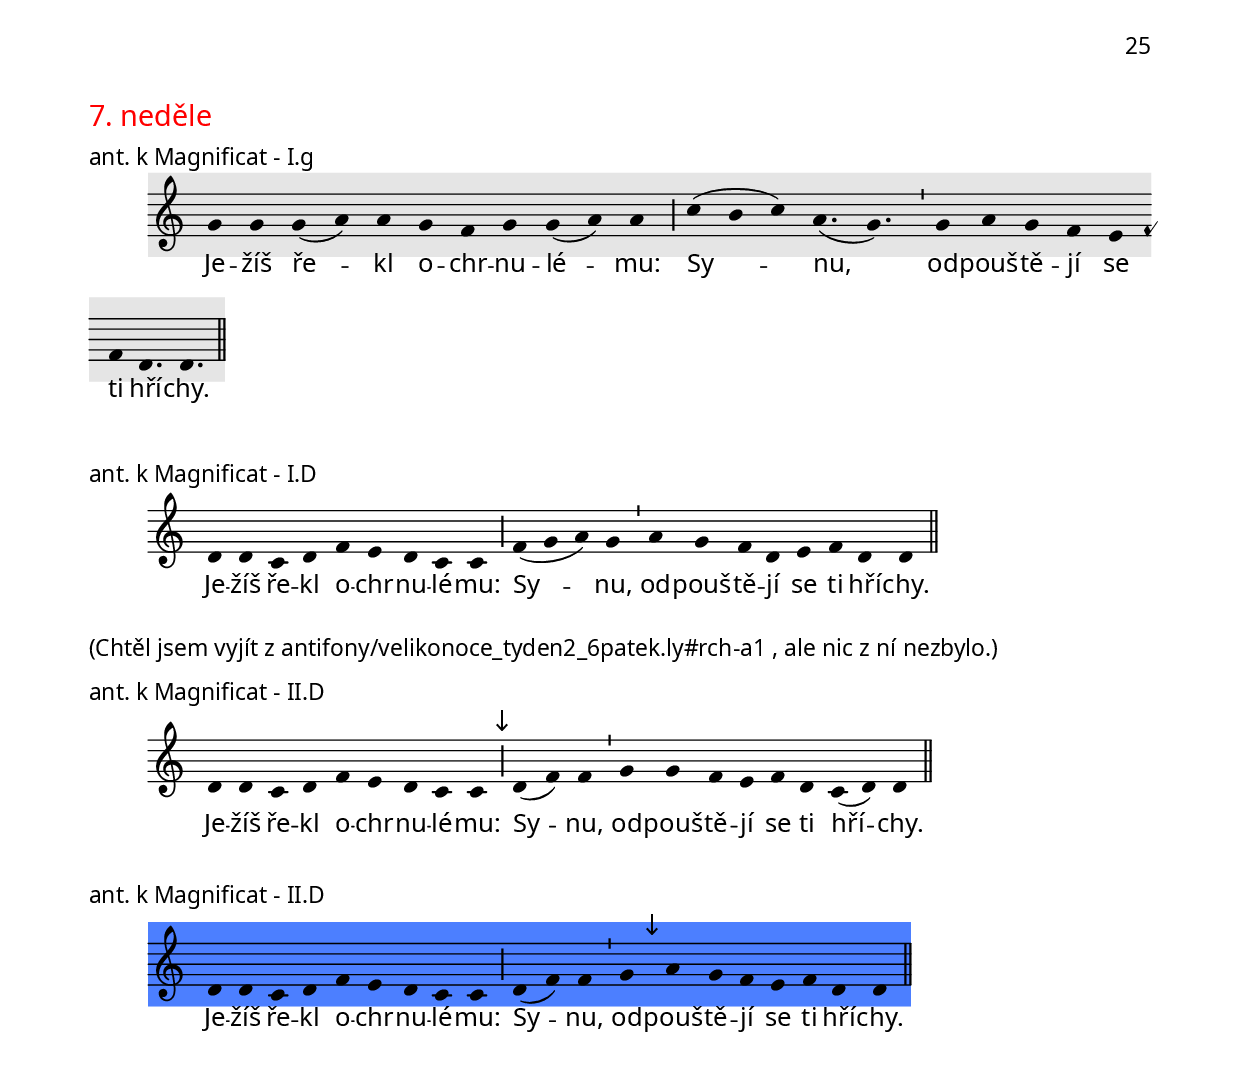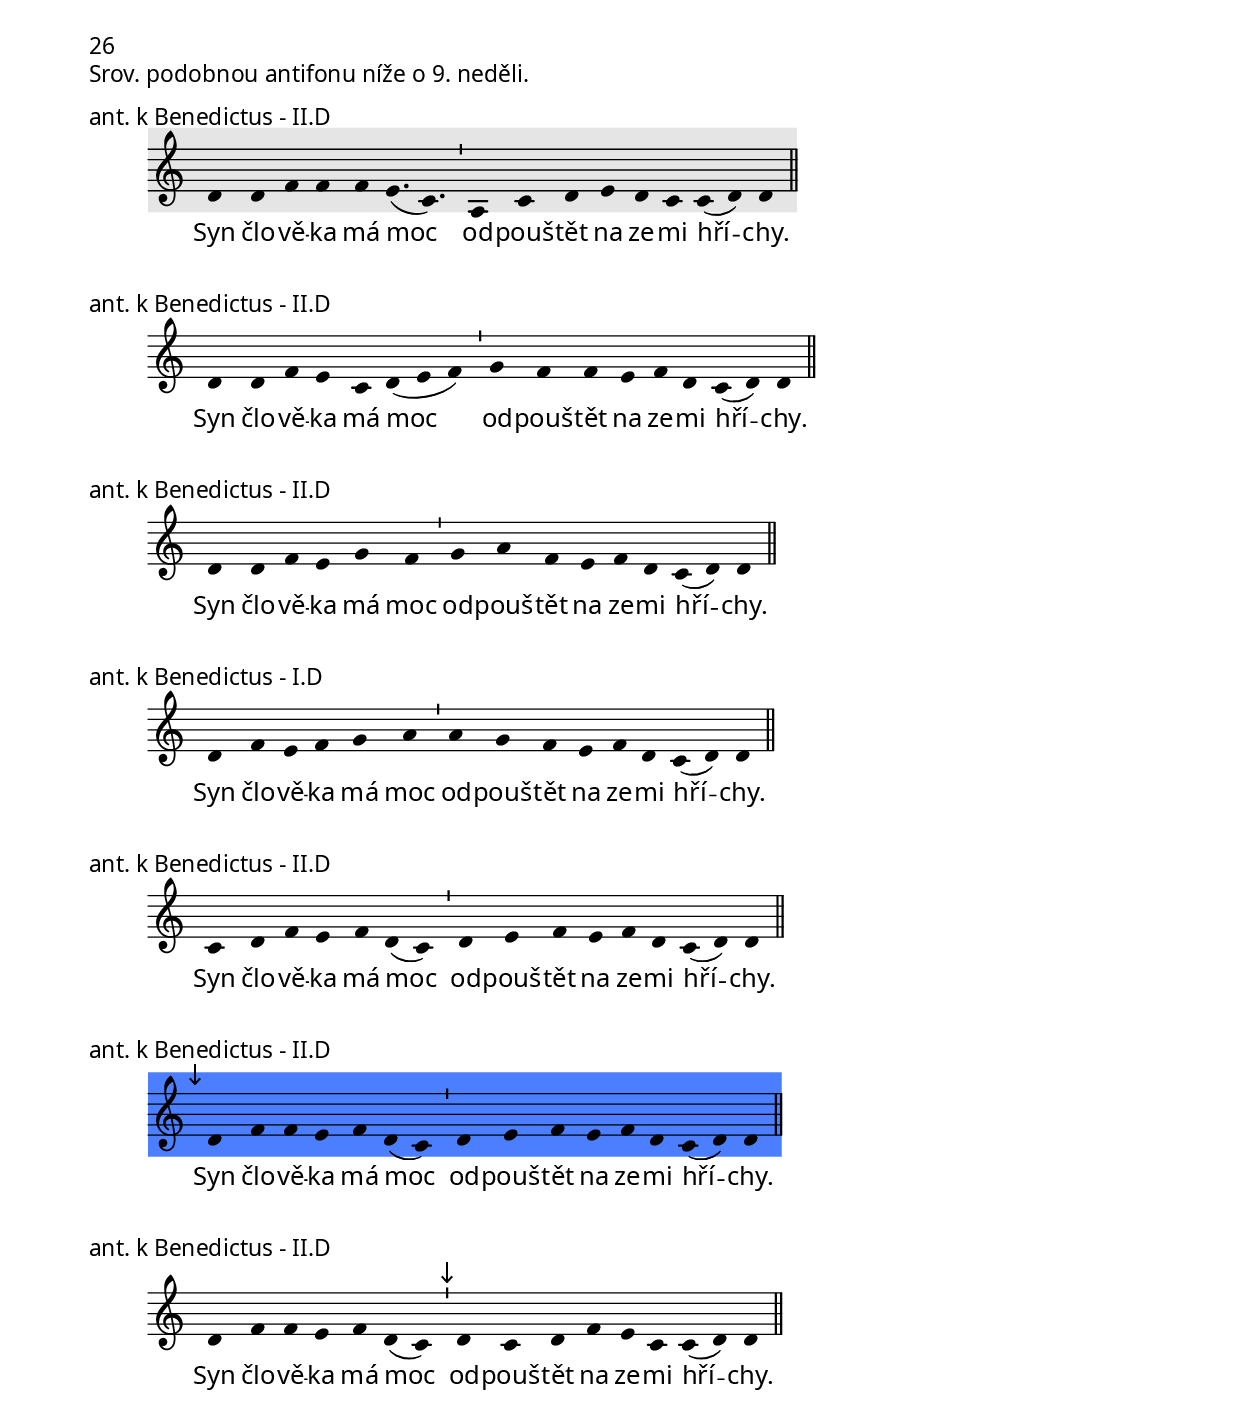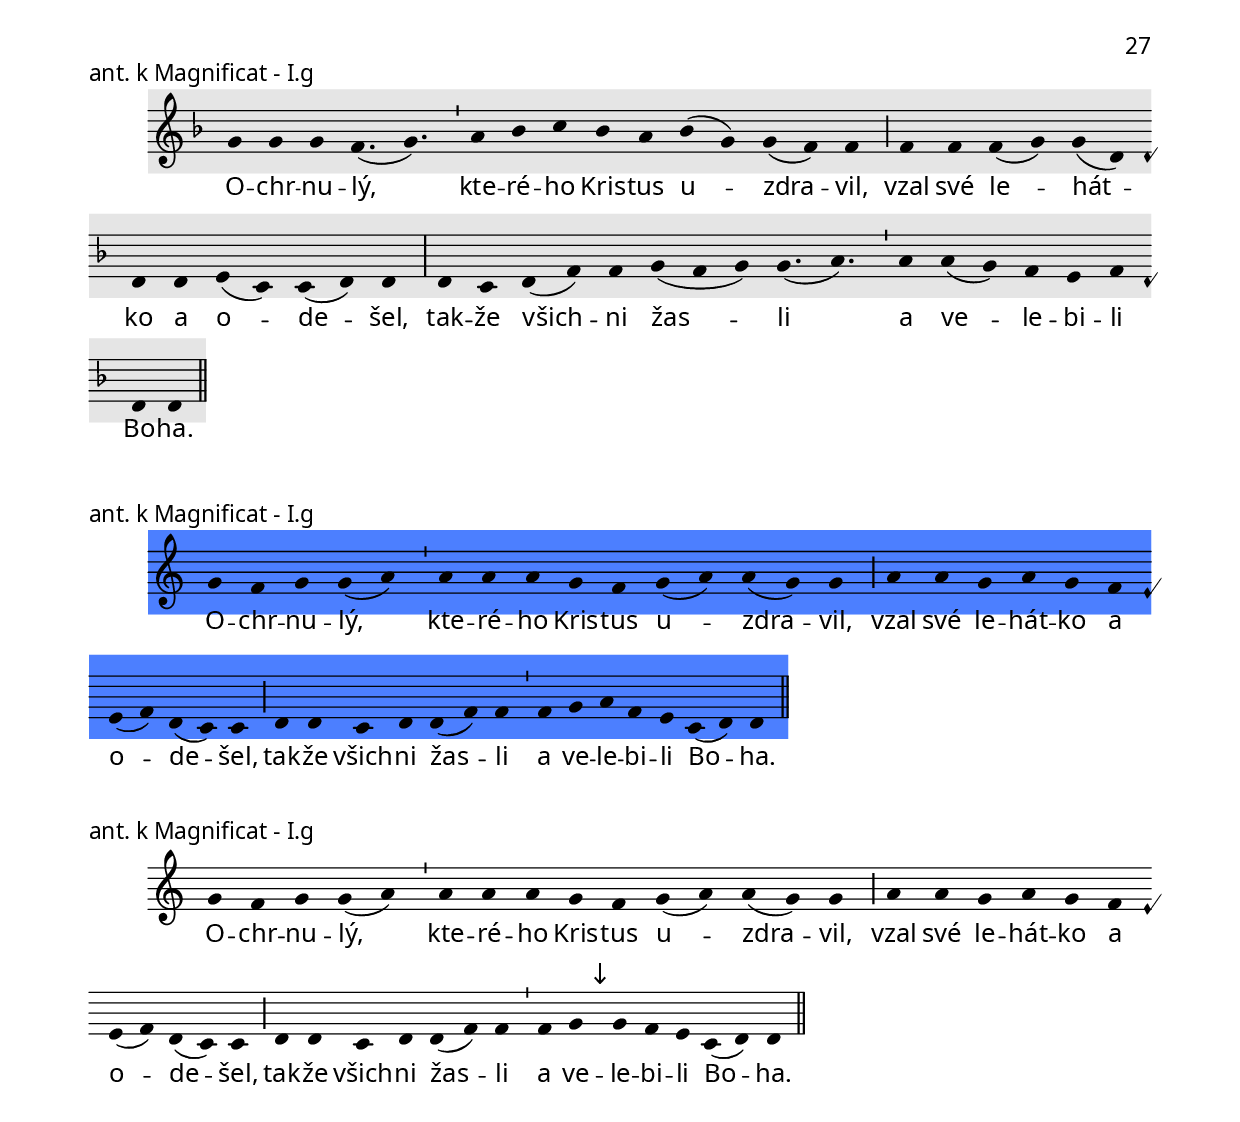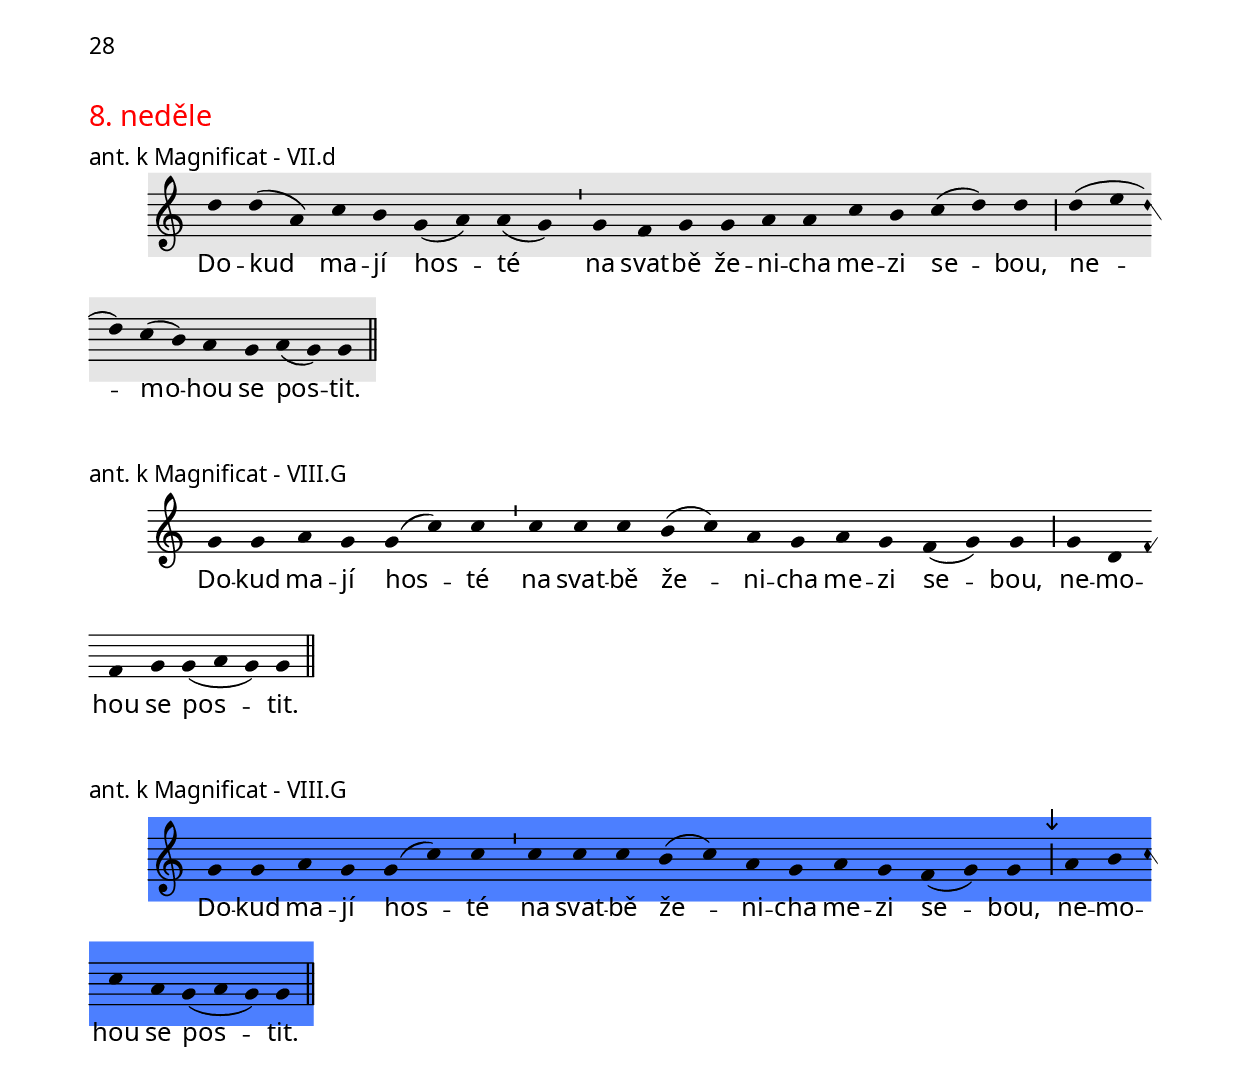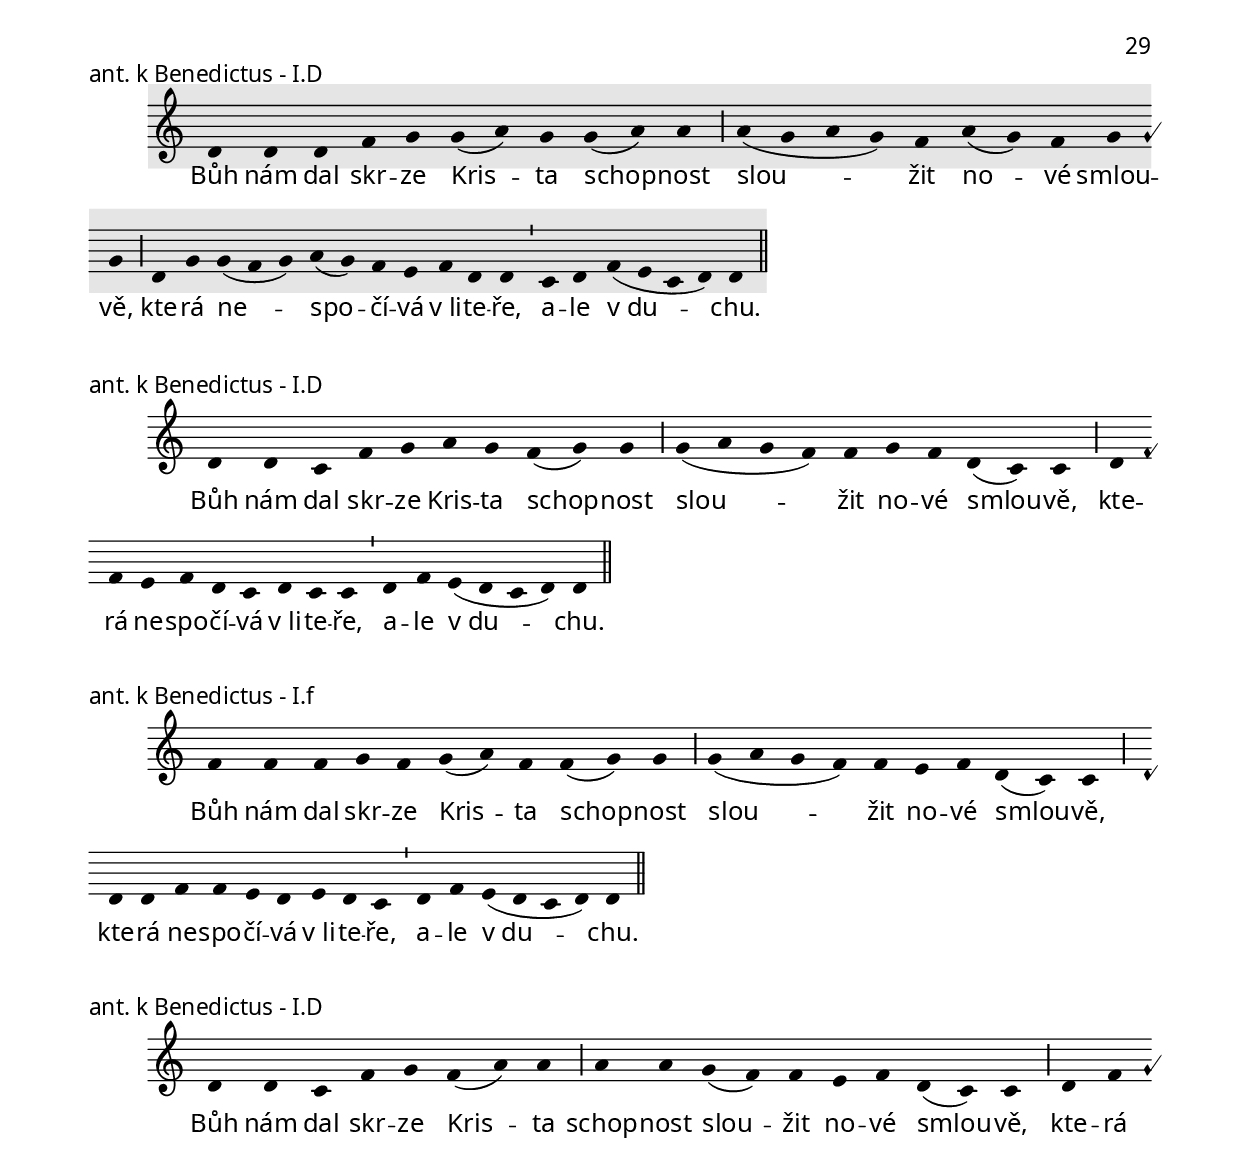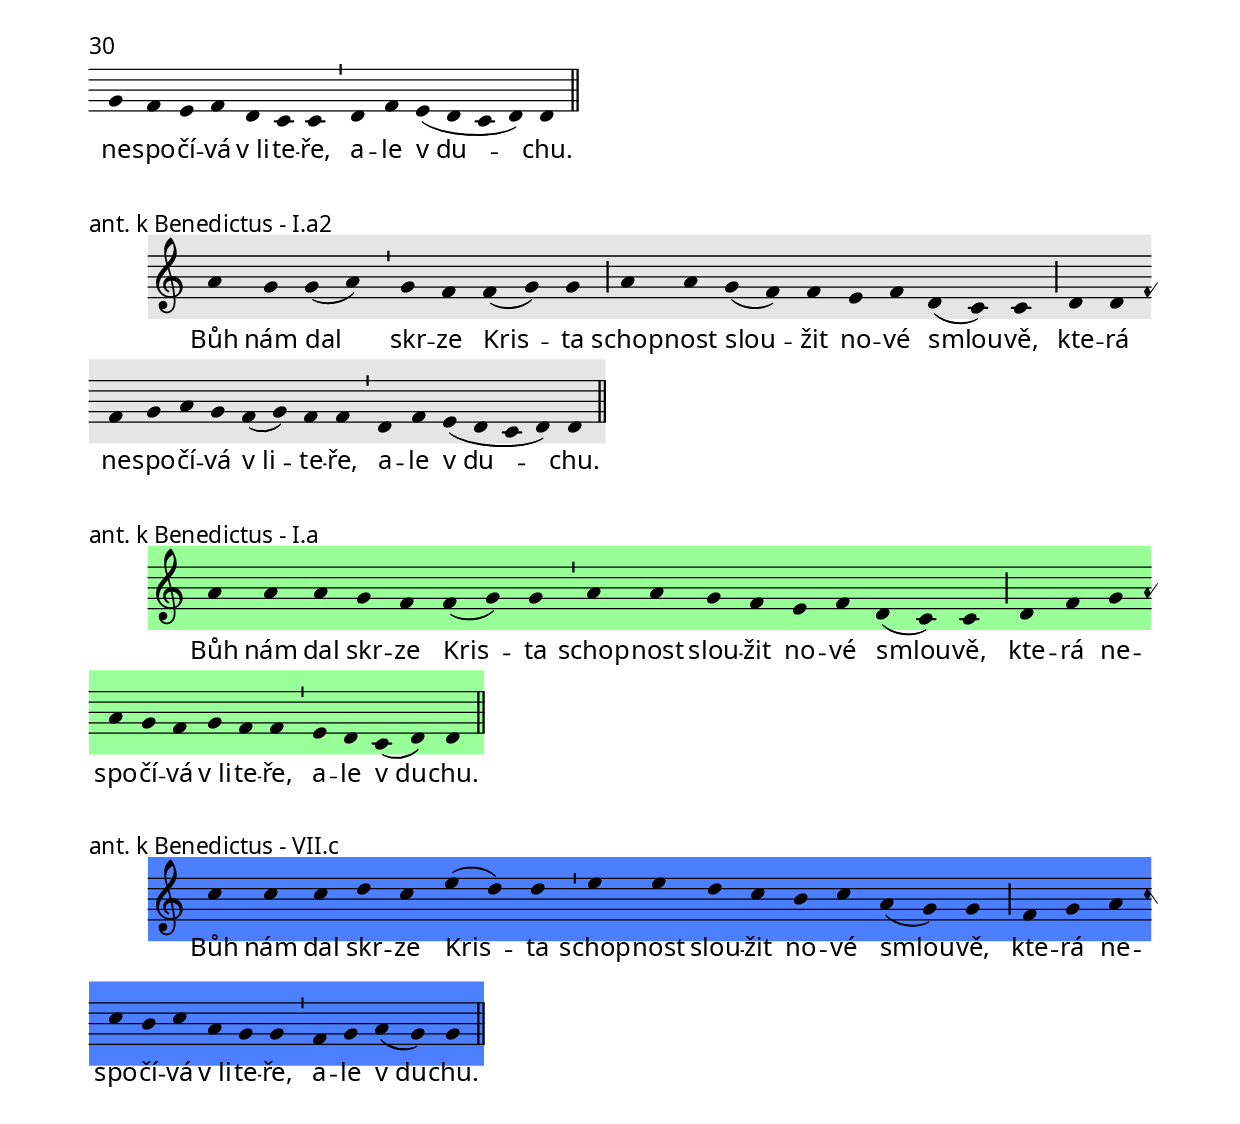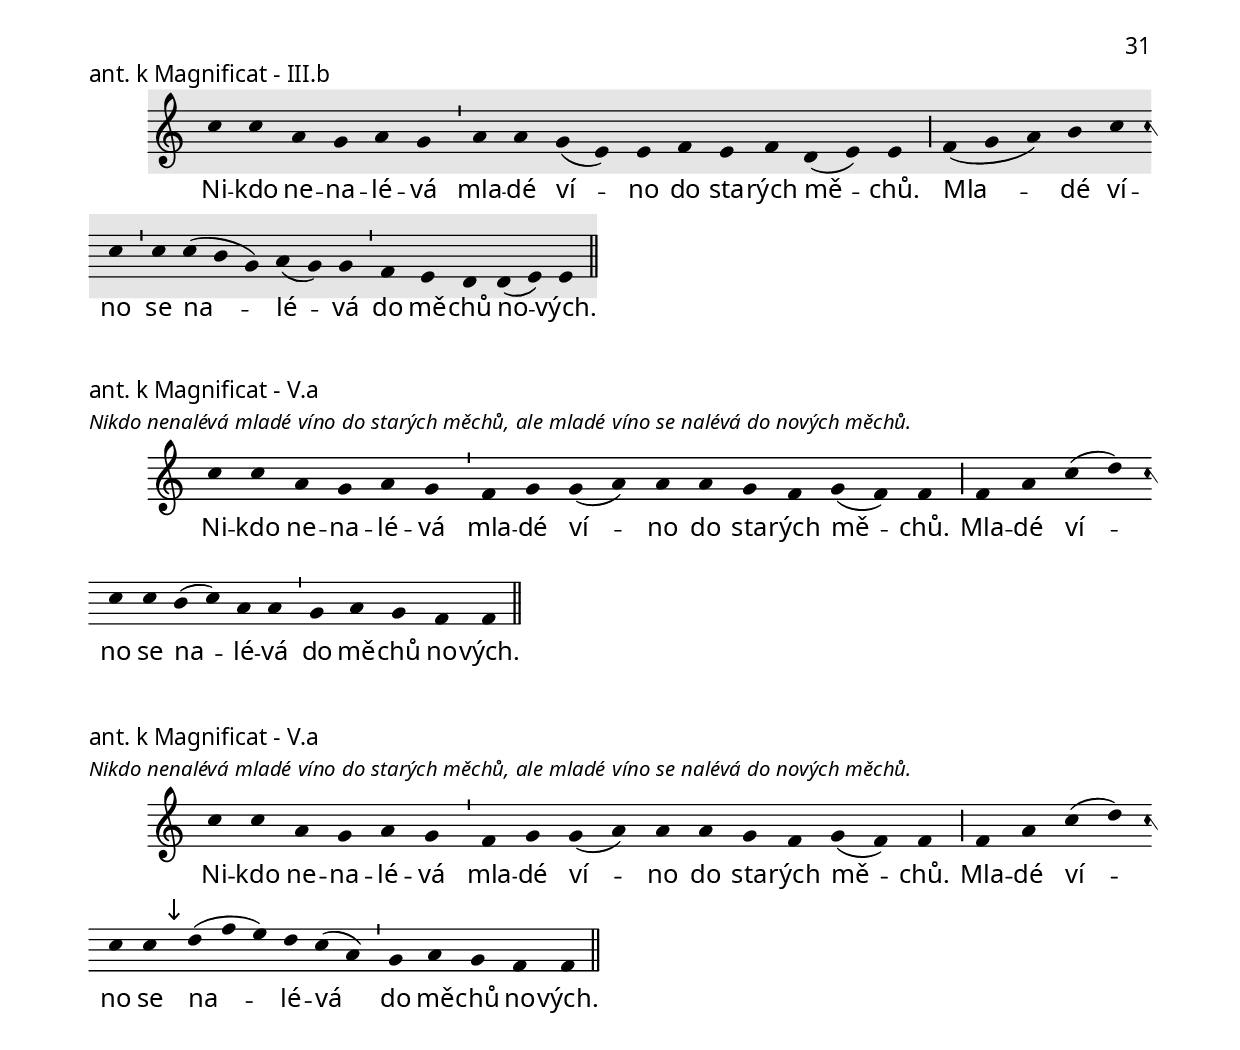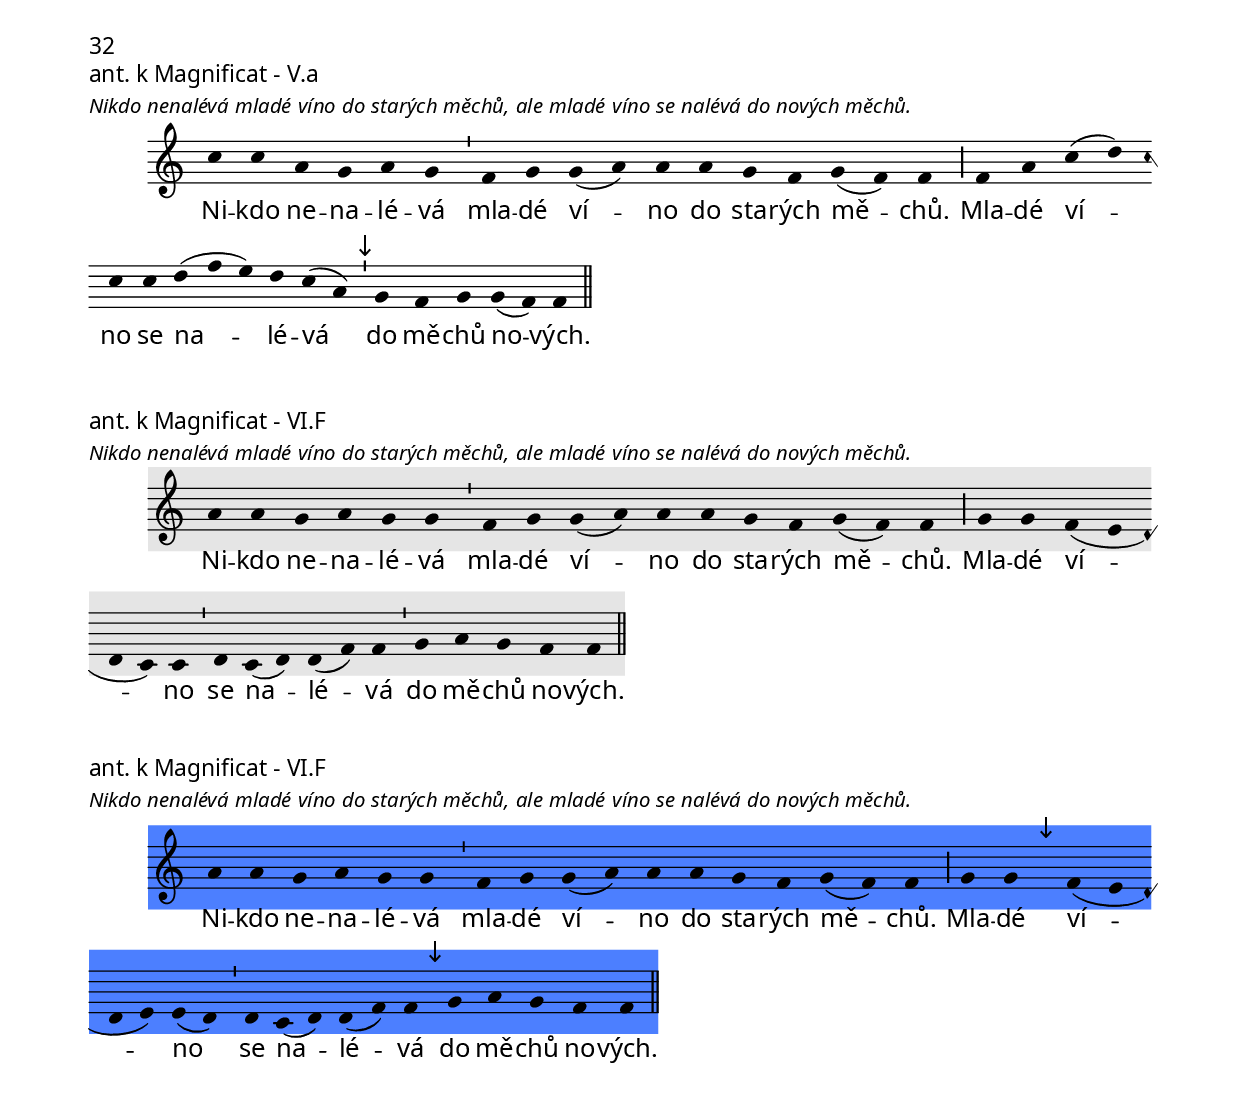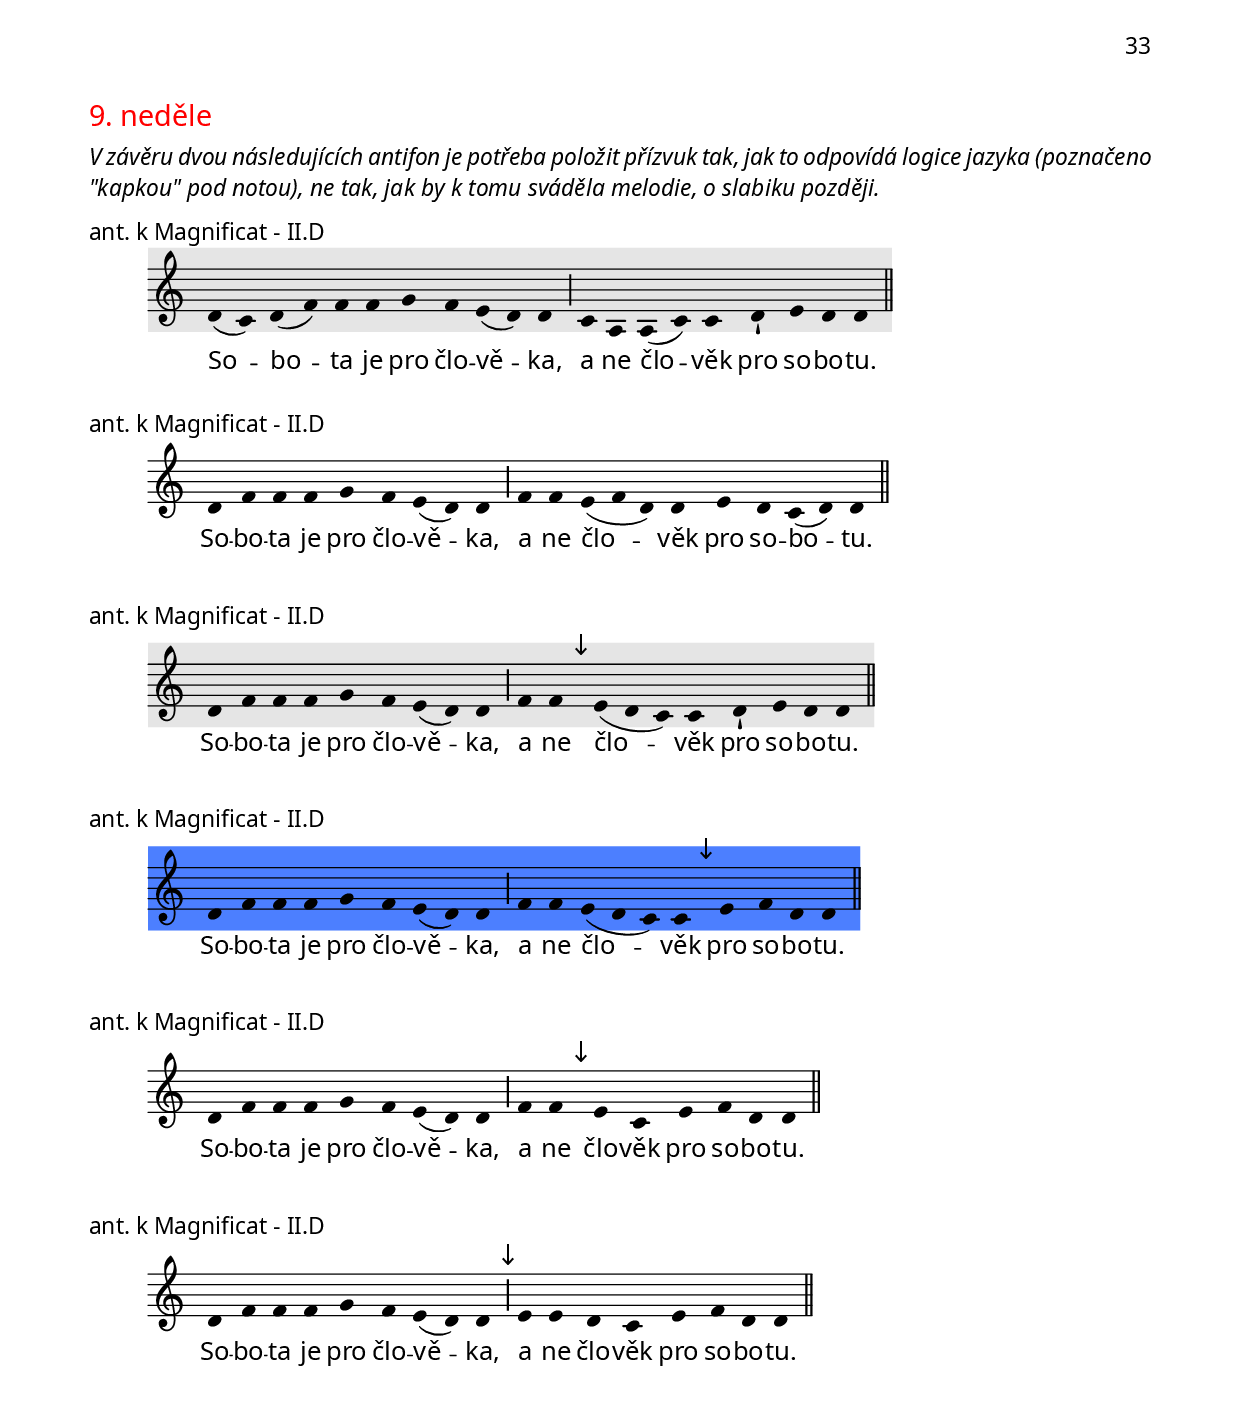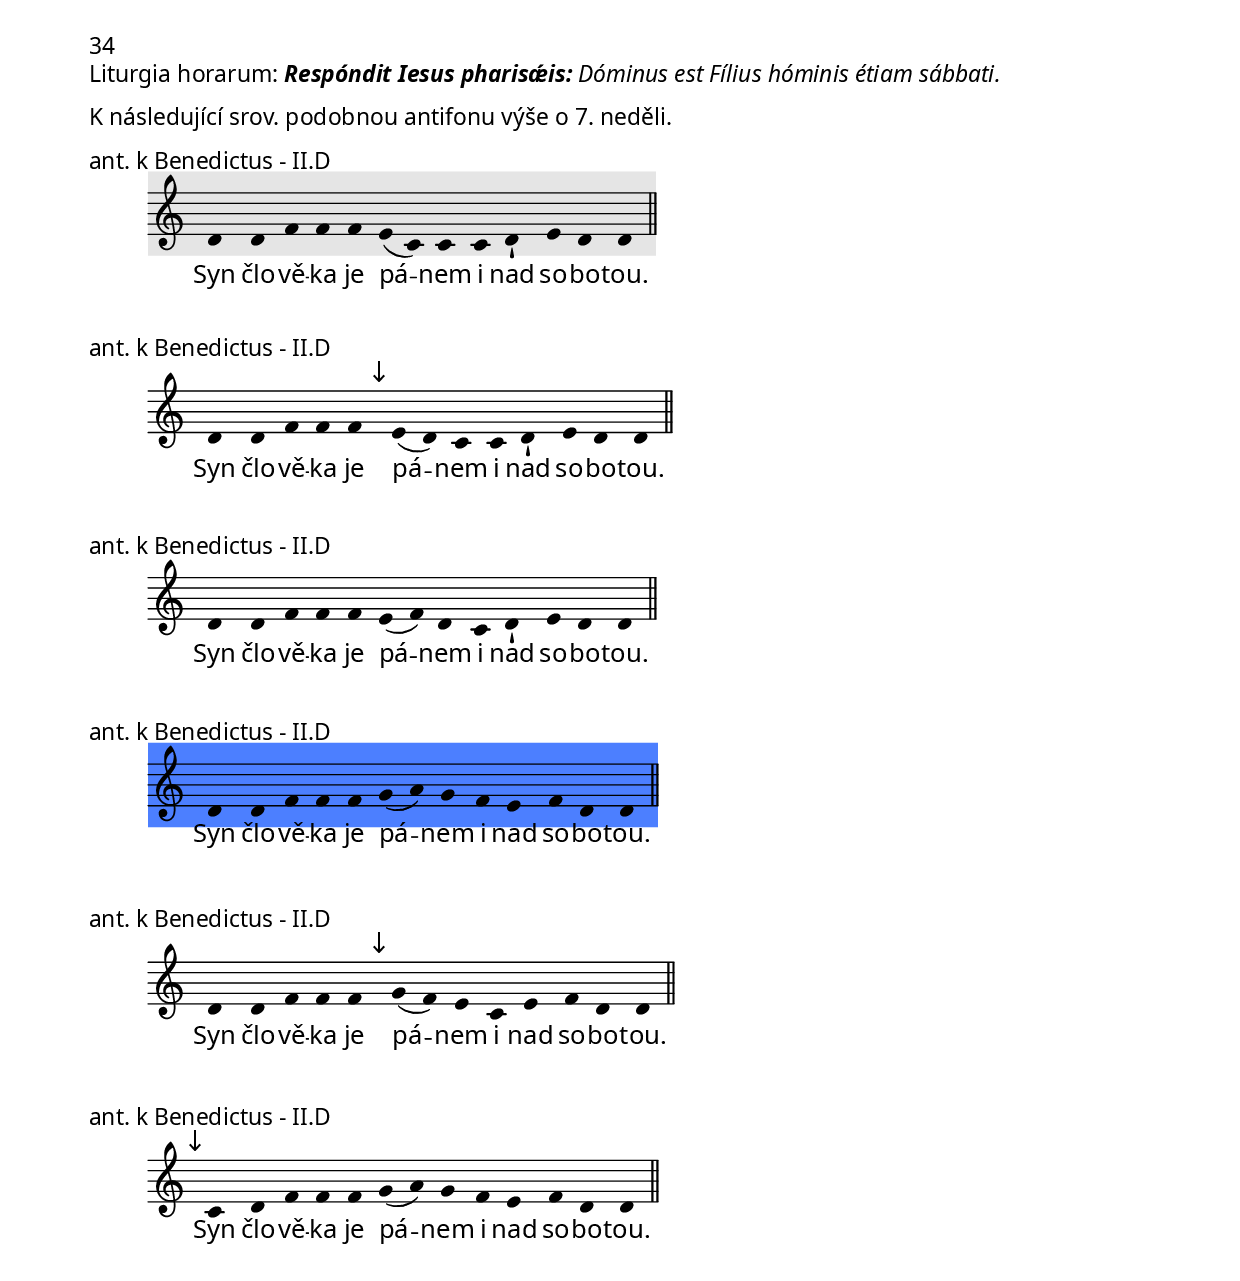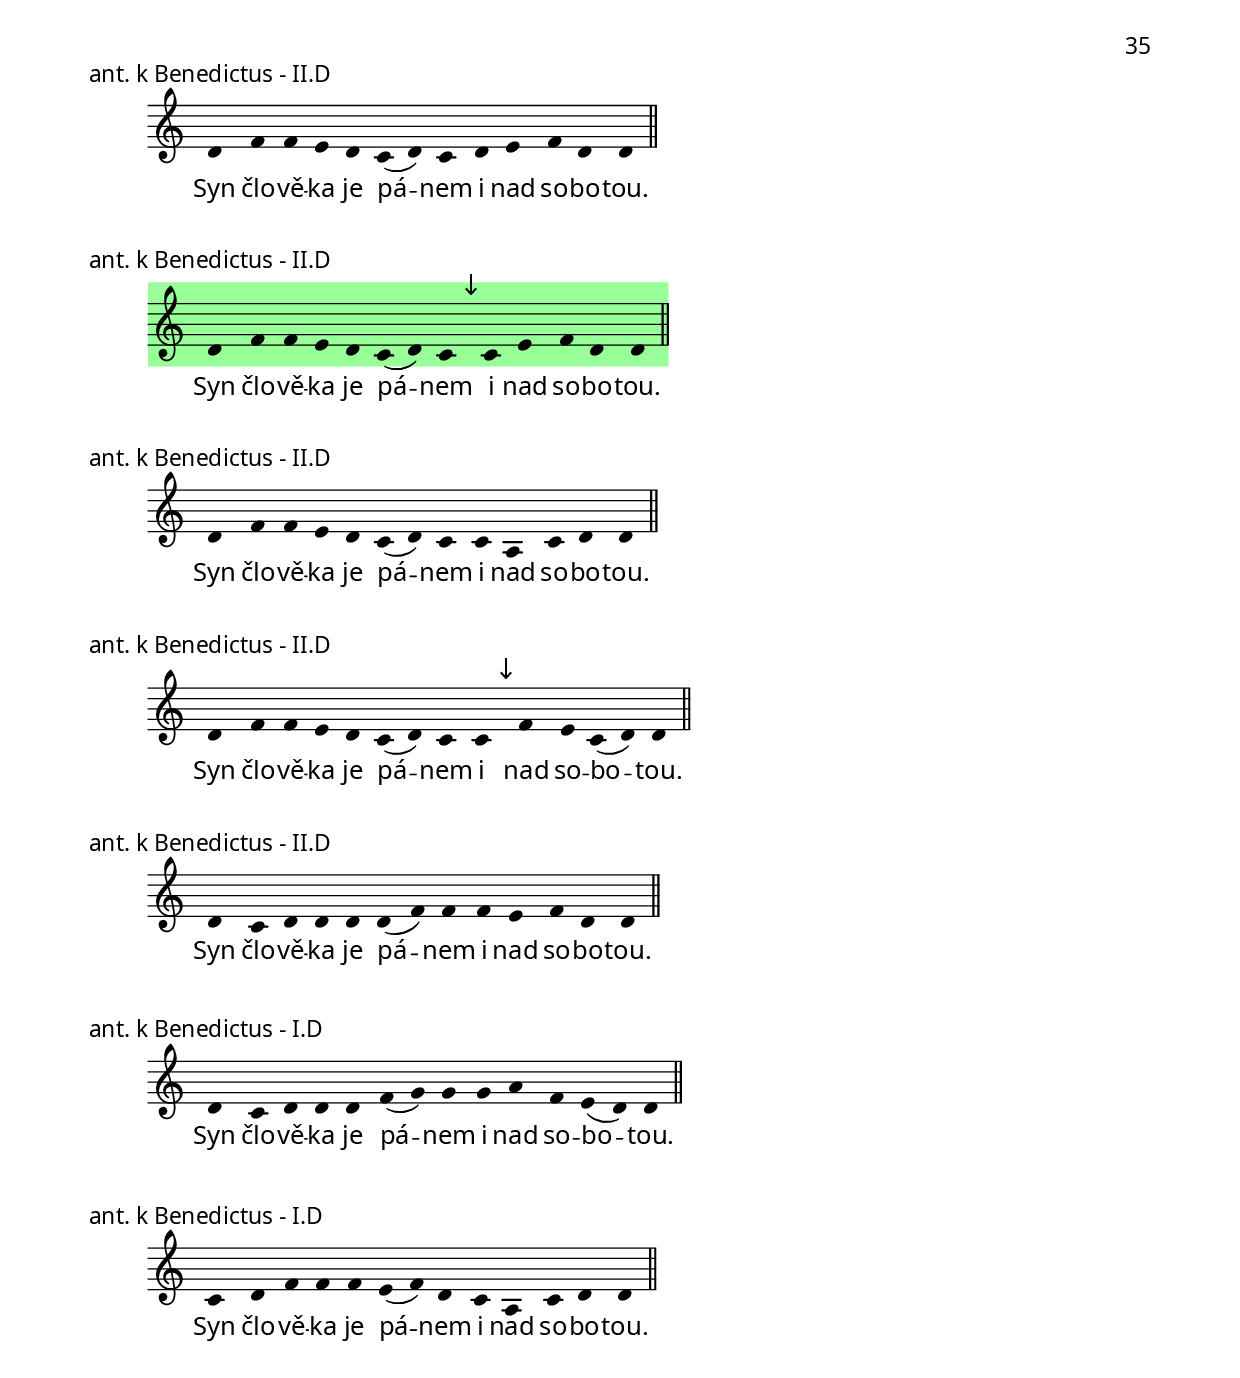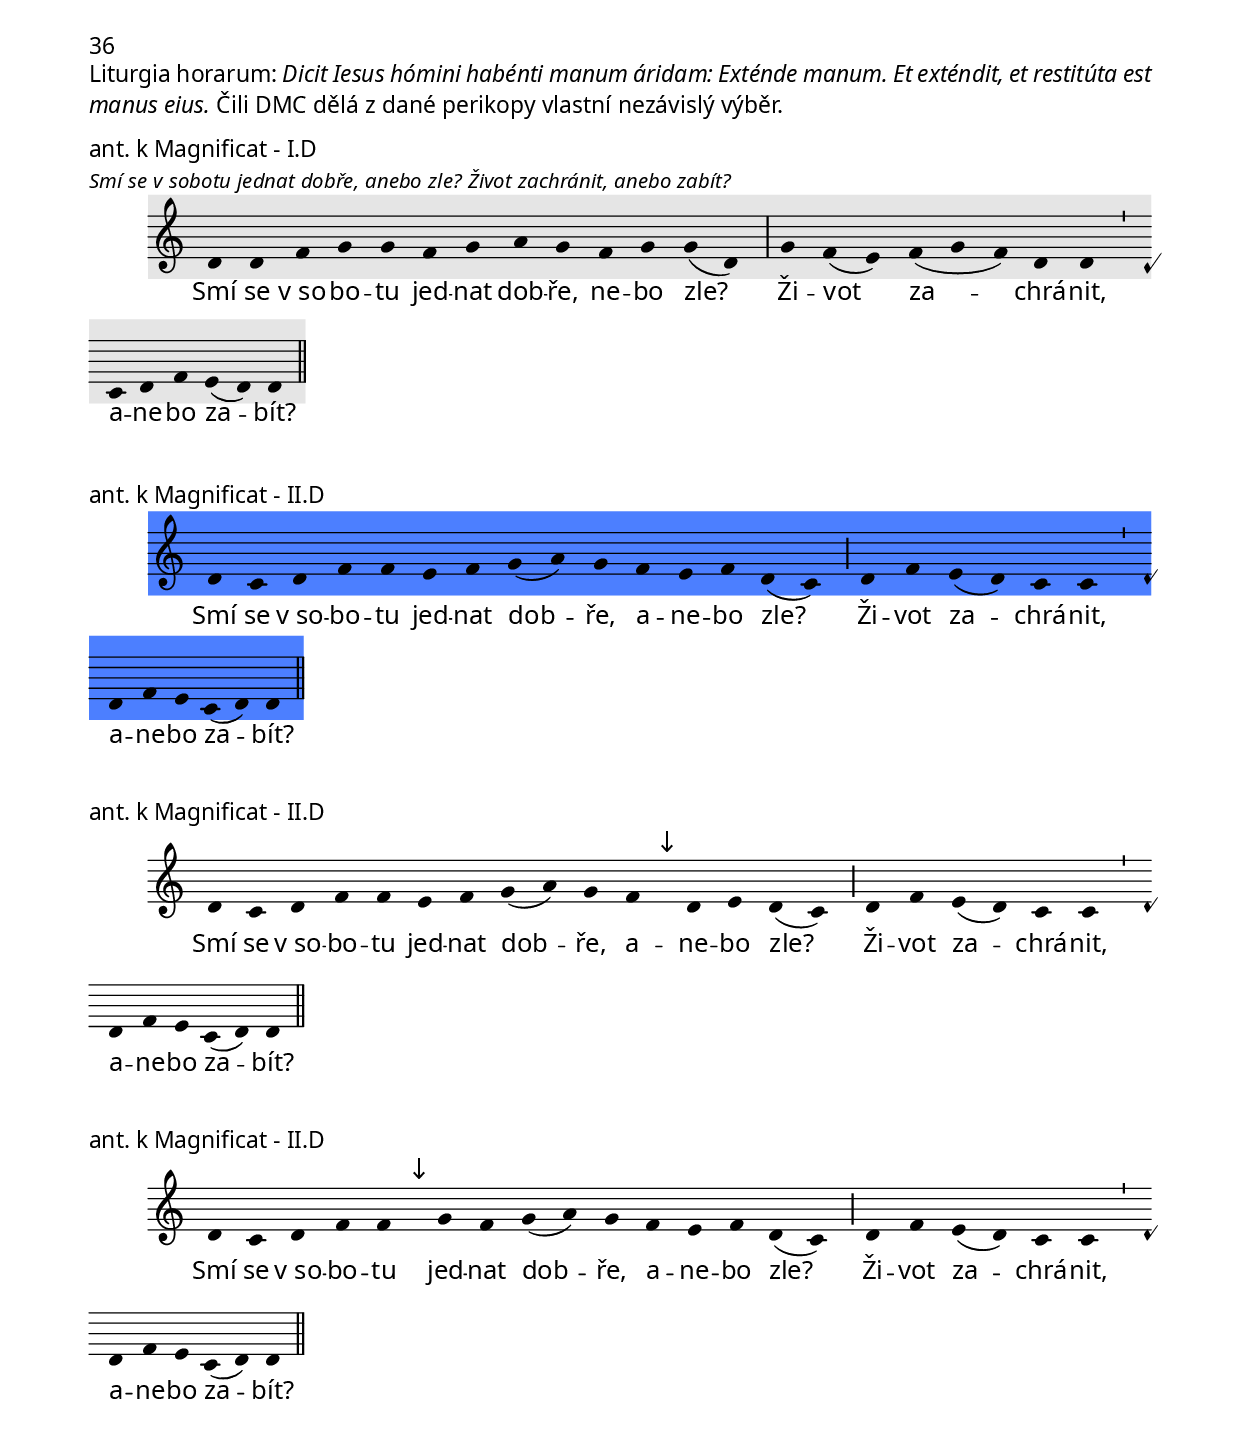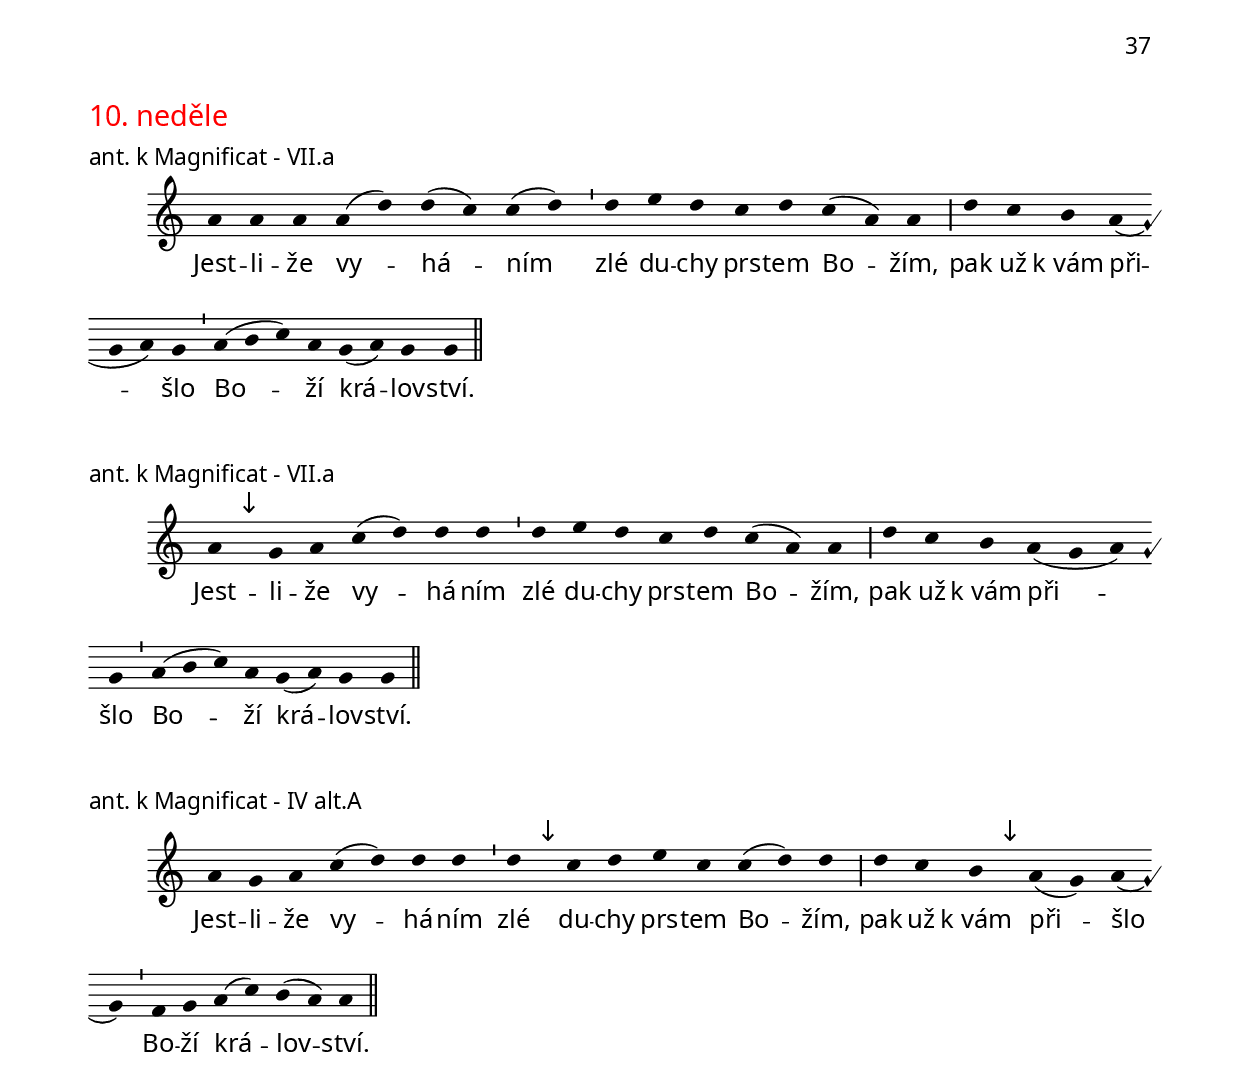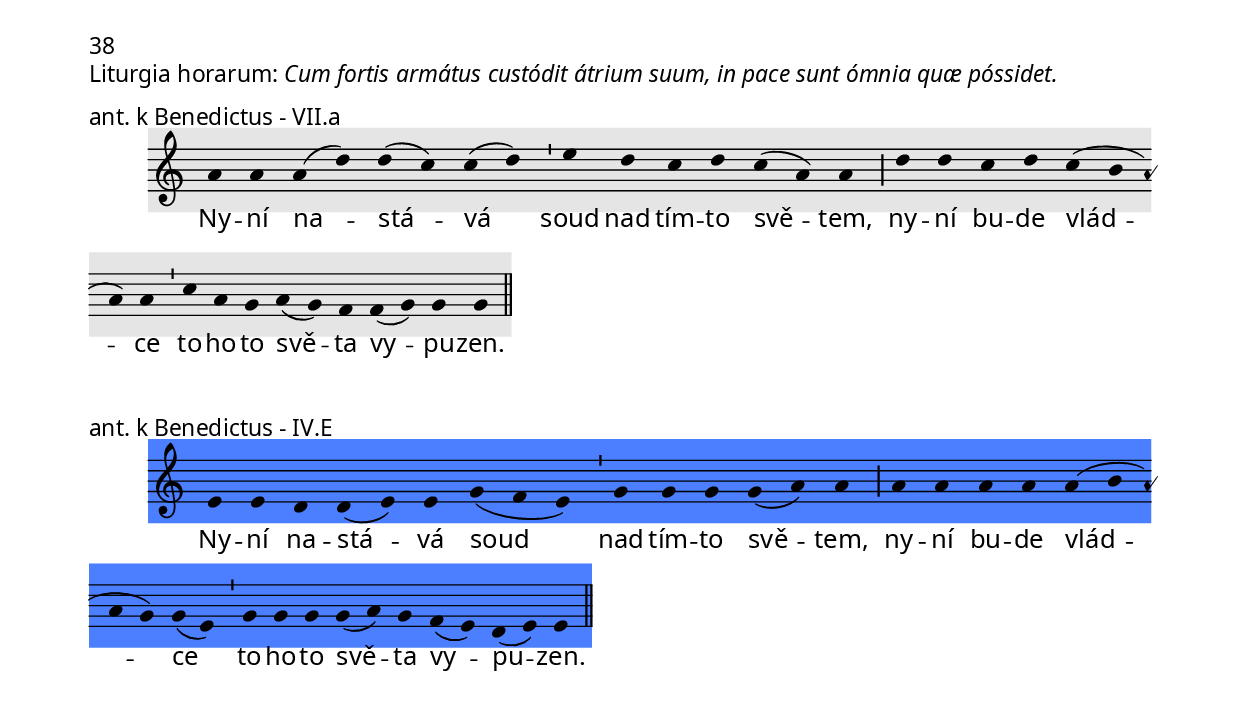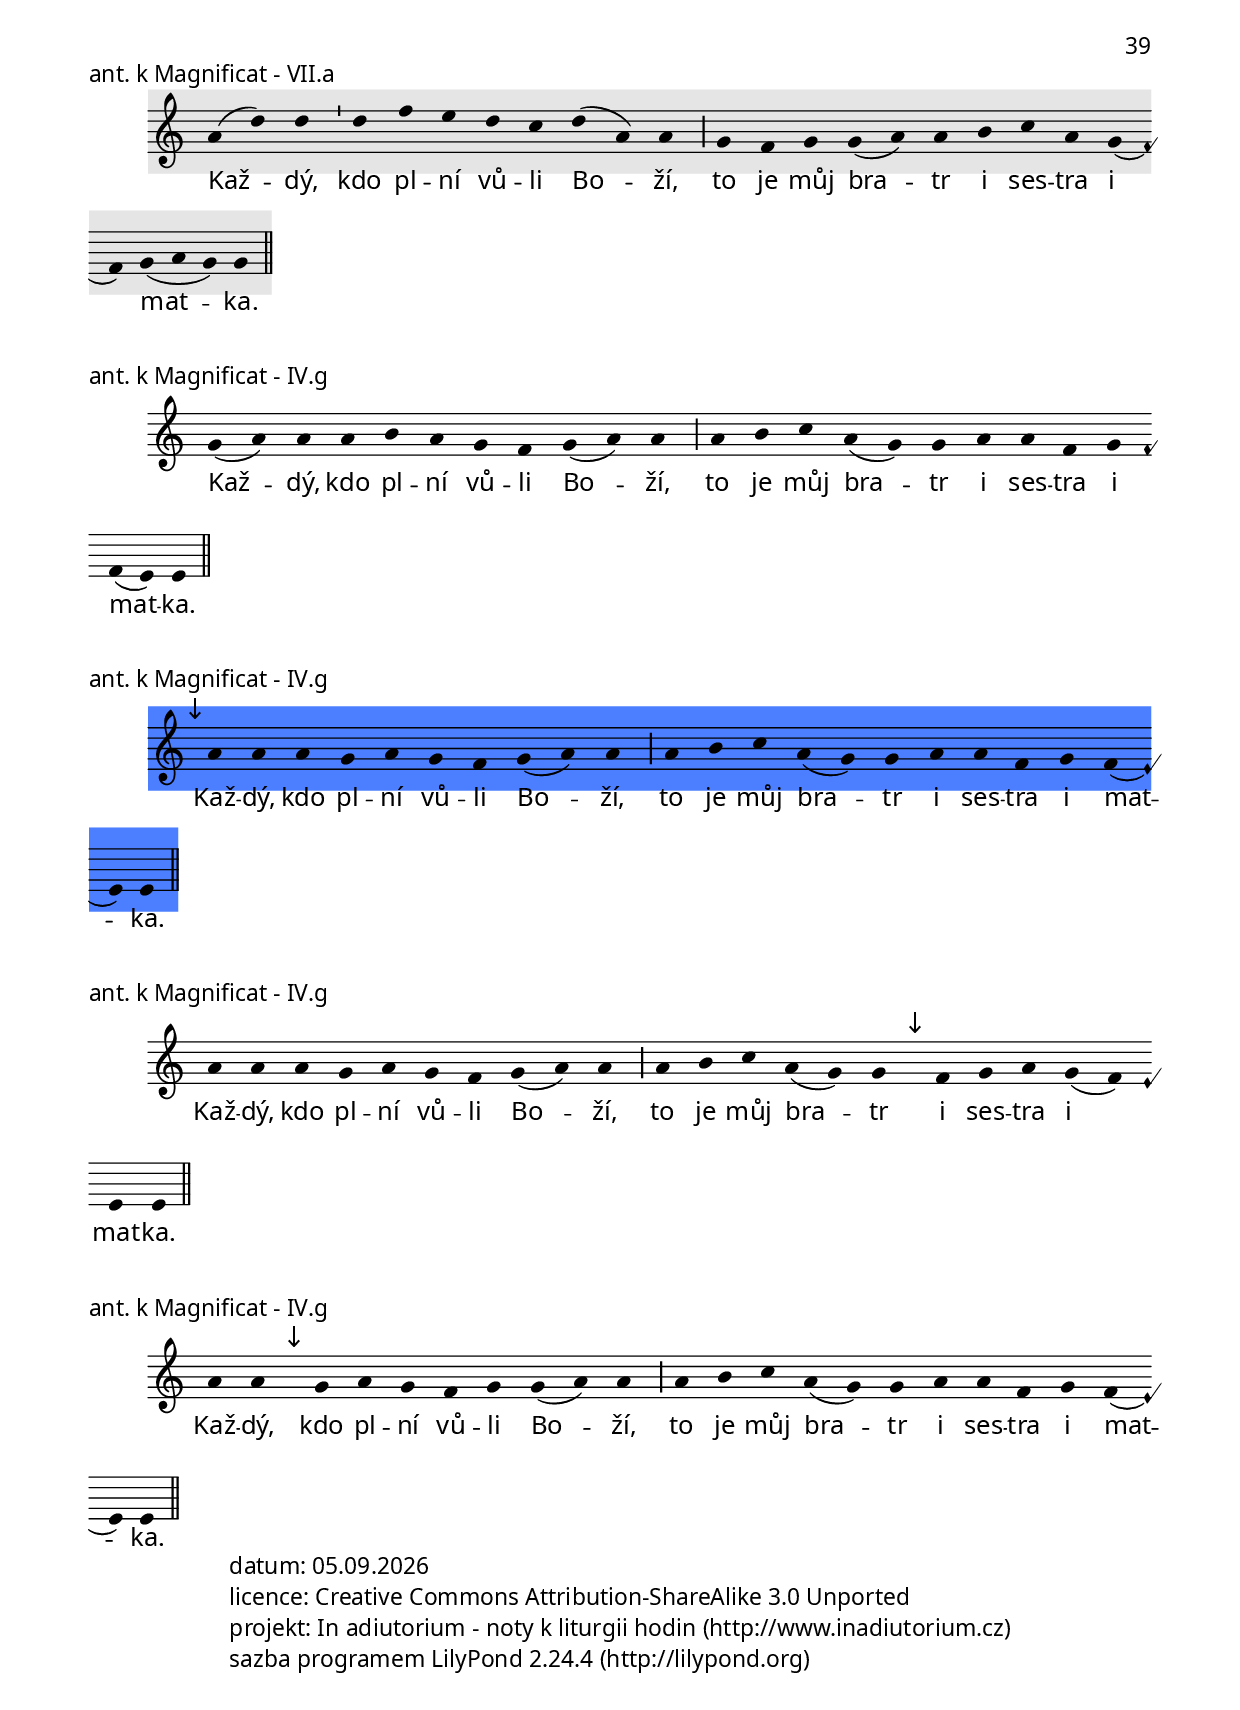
\version "2.19.0"

\include "../spolecne.ly"

\markup {\nadpisDen {"2. neděle"}}

\score {
  \relative c'' {
    \zvyraznovacSedy
    \choralniRezim
    g( a) a \barMin a( g f) f( g) g4.( a) \barMax
    a4 a( b) g4. g \barMin
    a4( g) f e d f e4. e \barFinalis
  }
  \addlyrics {
    Mis -- tře, kde byd -- líš?
    Je -- žíš ře -- kl:
    Pojď -- te a u -- vi -- dí -- te!
  }
  \header {
    quid = "ant. k Magnificat"
    modus = "IV"
    differentia = "g"
    psalmus = ""
    id = "ne2b-1ne-mag"
    piece = \markup {\sestavTitulekBezZalmu}
  }
}

\score {
  \relative c' {
    \zvyraznovacSedy
    \choralniRezim
    f4 e g f( e) e \barMaior
    d f f( g) g \barMin
    a g f f g e e \barFinalis
  }
  \addlyrics {
    Mis -- tře, kde byd -- líš?
    Je -- žíš ře -- kl:
    Pojď -- te a u -- vi -- dí -- te!
  }
  \header {
    quid = "ant. k Magnificat"
    modus = "IV"
    differentia = "E"
    psalmus = ""
    id = "ne2b-1ne-mag"
    piece = \markup {\sestavTitulekBezZalmu}
  }
}

\score {
  \relative c' {
    \zvyraznovacSedy
    \choralniRezim
    f4 e g f( e) e \barMaior
    d f \mark\sipka g( a) a \barMin
    a( b) a g a g e e \barFinalis
  }
  \addlyrics {
    Mis -- tře, kde byd -- líš?
    Je -- žíš ře -- kl:
    Pojď -- te a u -- vi -- dí -- te!
  }
  \header {
    quid = "ant. k Magnificat"
    modus = "IV"
    differentia = "E"
    psalmus = ""
    id = "ne2b-1ne-mag"
    piece = \markup {\sestavTitulekBezZalmu}
  }
}

\score {
  \relative c' {
    \zvyraznovacModry
    \choralniRezim
    \mark\sipka e4 e g f( e) e \barMaior
    d f g( a) a \barMin
    a( b) a g a g e e \barFinalis
  }
  \addlyrics {
    Mis -- tře, kde byd -- líš?
    Je -- žíš ře -- kl:
    Pojď -- te a u -- vi -- dí -- te!
  }
  \header {
    quid = "ant. k Magnificat"
    modus = "IV"
    differentia = "E"
    psalmus = ""
    id = "ne2b-1ne-mag"
    piece = \markup {\sestavTitulekBezZalmu}
  }
}

\pageBreak

\score {
  \relative c' {
    \zvyraznovacSedy
    \choralniRezim
    f4 g a a g( a) \barMaior
    a a g f e( f) d e e \barMaior
    c d d( e) \barMin e f e d d d \barFinalis
  }
  \addlyrics {
    U -- čed -- ní -- ci šli,
    vi -- dě -- li, kde Je -- žíš byd -- lí,
    a ten den zů -- sta -- li u ně -- ho.
  }
  \header {
    quid = "ant. k Benedictus"
    modus = "I"
    differentia = "f"
    psalmus = ""
    id = "ne2b-rch-ben"
    piece = \markup {\sestavTitulekBezZalmu}
  }
}

\score {
  \relative c' {
    \choralniRezim
    f4 g a a g( a) \barMaior
    a a g f e( f) d e e \barMaior
    \mark\sipka f g a a g a f e e \barFinalis
  }
  \addlyrics {
    U -- čed -- ní -- ci šli,
    vi -- dě -- li, kde Je -- žíš byd -- lí,
    a ten den zů -- sta -- li u ně -- ho.
  }
  \header {
    quid = "ant. k Benedictus"
    modus = "IV"
    differentia = "E"
    psalmus = ""
    id = "ne2b-rch-ben"
    piece = \markup {\sestavTitulekBezZalmu}
  }
}

\score {
  \relative c' {
    \zvyraznovacSedy
    \choralniRezim
    f4 g a a g( a) \barMaior
    a a g f e( f) d e e \barMaior
    \mark\sipka f g a a g f e e e \barFinalis
  }
  \addlyrics {
    U -- čed -- ní -- ci šli,
    vi -- dě -- li, kde Je -- žíš byd -- lí,
    a ten den zů -- sta -- li u ně -- ho.
  }
  \header {
    quid = "ant. k Benedictus"
    modus = "IV"
    differentia = "E"
    psalmus = ""
    id = "ne2b-rch-ben"
    piece = \markup {\sestavTitulekBezZalmu}
  }
}

\score {
  \relative c' {
    \choralniRezim
    \mark\sipka e4 g a a g( a) \barMaior
    a a g f e( f) d e e \barMaior
    f g a \mark\sipka g( a) g f e e e \barFinalis
  }
  \addlyrics {
    U -- čed -- ní -- ci šli,
    vi -- dě -- li, kde Je -- žíš byd -- lí,
    a ten den zů -- sta -- li u ně -- ho.
  }
  \header {
    quid = "ant. k Benedictus"
    modus = "IV"
    differentia = "E"
    psalmus = ""
    id = "ne2b-rch-ben"
    piece = \markup {\sestavTitulekBezZalmu}
  }
}

\score {
  \relative c' {
    \zvyraznovacModry
    \choralniRezim
    f4 g a a g( a) \barMaior
    a a g f \mark\sipka e f d( c) c \barMaior
    d c d f f f g( a) f f \barFinalis
  }
  \addlyrics {
    U -- čed -- ní -- ci šli,
    vi -- dě -- li, kde Je -- žíš byd -- lí,
    a ten den zů -- sta -- li u ně -- ho.
  }
  \header {
    quid = "ant. k Benedictus"
    modus = "VI"
    differentia = "F"
    psalmus = ""
    id = "ne2b-rch-ben"
    piece = \markup {\sestavTitulekBezZalmu}
  }
}

\pageBreak

\score {
  \relative c'' {
    \zvyraznovacSedy
    \choralniRezim
    g4 a a( c) c b c a a \barMaior
    d( c b) a( b) g g b c a( g) g \barMax
    g f g g f d d f g g g \barFinalis
  }
  \addlyrics {
    On -- dřej ře -- kl Ši -- mo -- no -- vi:
    "\"Na" -- lez -- li jsme Me -- si -- á -- "še\" -"
    a při -- ve -- dl Ši -- mo -- na k_Je -- ží -- šo -- vi.
  }
  \header {
    quid = "ant. k Magnificat"
    modus = "VIII"
    differentia = "G"
    psalmus = ""
    placet = "zkusit lépe"
    id = "ne2b-ne2-mag"
    piece = \markup {\sestavTitulekBezZalmu}
  }
}

\score {
  \relative c'' {
    \choralniRezim
    c4 a c b g a g g \barMin
    f a c c d c d d( c) \barMaior
    c b g g a g f g a a( g) g \barFinalis
  }
  \addlyrics {
    On -- dřej ře -- kl Ši -- mo -- no -- vi:
    "\"Na" -- lez -- li jsme Me -- si -- á -- "še\" -"
    a při -- ve -- dl Ši -- mo -- na k_Je -- ží -- šo -- vi.
  }
  \header {
    quid = "ant. k Magnificat"
    modus = "VIII"
    differentia = "c"
    psalmus = ""
    id = "ne2b-ne2-mag"
    piece = \markup {\sestavTitulekBezZalmu}
  }
}

\score {
  \relative c'' {
    \zvyraznovacSedy
    \choralniRezim
    c4 a c b g a g g \barMin
    f a c c d c d d( c) \barMaior
    \mark\sipka c c d e c a a c b a( g) g \barFinalis
  }
  \addlyrics {
    On -- dřej ře -- kl Ši -- mo -- no -- vi:
    "\"Na" -- lez -- li jsme Me -- si -- á -- "še\" -"
    a při -- ve -- dl Ši -- mo -- na k_Je -- ží -- šo -- vi.
  }
  \header {
    quid = "ant. k Magnificat"
    modus = "VIII"
    differentia = "c"
    psalmus = ""
    placet = "to halekavé _Mesiáše_ byl kdysi záměr, ale není to tady vhodné"
    id = "ne2b-ne2-mag"
    piece = \markup {\sestavTitulekBezZalmu}
  }
}

\score {
  \relative c'' {
    \choralniRezim
    c4 a c b g a g g \barMin
    f a c c d c d d( c) \barMaior
    \mark\sipka a a b c a g g a g f( g) g \barFinalis
  }
  \addlyrics {
    On -- dřej ře -- kl Ši -- mo -- no -- vi:
    "\"Na" -- lez -- li jsme Me -- si -- á -- "še\" -"
    a při -- ve -- dl Ši -- mo -- na k_Je -- ží -- šo -- vi.
  }
  \header {
    quid = "ant. k Magnificat"
    modus = "VIII"
    differentia = "c"
    psalmus = ""
    id = "ne2b-ne2-mag"
    piece = \markup {\sestavTitulekBezZalmu}
  }
}

\score {
  \relative c'' {
    \choralniRezim
    a4 a g f e f d d \barMin
    f g a a c b a( b) a \barMaior
    a a g f g( a) g g f e c( d) d \barFinalis
  }
  \addlyrics {
    On -- dřej ře -- kl Ši -- mo -- no -- vi:
    "\"Na" -- lez -- li jsme Me -- si -- á -- "še\" -"
    a při -- ve -- dl Ši -- mo -- na k_Je -- ží -- šo -- vi.
  }
  \header {
    quid = "ant. k Magnificat"
    modus = "I"
    differentia = "a"
    psalmus = ""
    fial = "vanoce_narozenipane.ly#svrodiny-1ne-amagA?zacatek=8"
    id = "ne2b-ne2-mag"
    piece = \markup {\sestavTitulekBezZalmu}
  }
}

\score {
  \relative c'' {
    \zvyraznovacModry
    \choralniRezim
    a4 a g f e f d d \barMin
    f g a a c b a( b) a \barMaior
    a a g f \mark\sipka g a g f d e d \barFinalis
  }
  \addlyrics {
    On -- dřej ře -- kl Ši -- mo -- no -- vi:
    "\"Na" -- lez -- li jsme Me -- si -- á -- "še\" -"
    a při -- ve -- dl Ši -- mo -- na k_Je -- ží -- šo -- vi.
  }
  \header {
    quid = "ant. k Magnificat"
    modus = "I"
    differentia = "a"
    psalmus = ""
    fial = "vanoce_narozenipane.ly#svrodiny-1ne-amagA?zacatek=8"
    id = "ne2b-ne2-mag"
    piece = \markup {\sestavTitulekBezZalmu}
  }
}

\pageBreak

\markup {\nadpisDen {"3. neděle"}}

\score {
  \relative c' {
    \zvyraznovacSedy
    \choralniRezim
    f4 g a a g f g( a) g( a) a \barMaior
    a b( c) c( a) a \barMin
    a( g) f g( f) e e( f) d d \barMax

    d d d c d \barMin
    f g g g g g g f g( a) a a \barMaior
    bes( a g) a( g) f( e) f4.( d) \barMin
    d4 c( d) d f e d( e) d d \barFinalis
  }
  \addlyrics {
    Je -- žíš při -- šel do Ga -- li -- le -- je
    a hlá -- sal tam
    Bo -- ží e -- van -- ge -- li -- um:

    Na -- pl -- nil se čas
    a při -- blí -- ži -- lo se Bo -- ží krá -- lov -- ství.
    Ob -- rať -- te se
    a věř -- te e -- van -- ge -- li -- u.
  }
  \header {
    quid = "ant. k Magnificat"
    modus = "I"
    differentia = "f"
    psalmus = ""
    placet = "_Boží evangelium_ je přetížené; i pokračování věnovat trochu péče;
    v první části snad spíš jemně ozdobit _přišel_ a odlehčit _Galileje_"
    id = "ne3b-ne1-mag"
    piece = \markup {\sestavTitulekBezZalmu}
  }
}

\score {
  \relative c' {
    \zvyraznovacSedy
    \choralniRezim
    f4 g a a g f g a a \barMaior
    a b( c) a( g) g \barMin
    a a g f e( f) d d \barMax

    d d d c d \barMin
    d f g g g g g f g( a) g g \barMaior
    a( bes) a( g) f g \barMin
    g f d f e c d d \barFinalis
  }
  \addlyrics {
    Je -- žíš při -- šel do Ga -- li -- le -- je
    a hlá -- sal tam
    Bo -- ží e -- van -- ge -- li -- um:

    Na -- pl -- nil se čas
    a při -- blí -- ži -- lo se Bo -- ží krá -- lov -- ství.
    Ob -- rať -- te se
    a věř -- te e -- van -- ge -- li -- u.
  }
  \header {
    quid = "ant. k Magnificat"
    modus = "I"
    differentia = "f"
    psalmus = ""
    id = "ne3b-ne1-mag"
    piece = \markup {\sestavTitulekBezZalmu}
  }
}

\score {
  \relative c' {
    \zvyraznovacModry
    \choralniRezim
    f4 g a a g f g a a \barMaior
    a b( c) a( g) g \barMin
    a a g f e( f) d d \barMax

    d d d c d \barMin
    \mark\sipka f g g g g g g f g( a) g g \barMaior
    a( bes) a( g) f g \barMin
    g f d f e c d d \barFinalis
  }
  \addlyrics {
    Je -- žíš při -- šel do Ga -- li -- le -- je
    a hlá -- sal tam
    Bo -- ží e -- van -- ge -- li -- um:

    Na -- pl -- nil se čas
    a při -- blí -- ži -- lo se Bo -- ží krá -- lov -- ství.
    Ob -- rať -- te se
    a věř -- te e -- van -- ge -- li -- u.
  }
  \header {
    quid = "ant. k Magnificat"
    modus = "I"
    differentia = "f"
    psalmus = ""
    id = "ne3b-ne1-mag"
    piece = \markup {\sestavTitulekBezZalmu}
  }
}

\score {
  \relative c' {
    \choralniRezim
    f4 g a a g f g a a \barMaior
    a b( c) a( g) g \barMin
    a a g f e( f) d d \barMax

    d d d c d \barMin
    f g g g g g \mark\sipka a f g( a) g g \barMaior
    a( bes) a( g) f g \barMin
    g f d f e c d d \barFinalis
  }
  \addlyrics {
    Je -- žíš při -- šel do Ga -- li -- le -- je
    a hlá -- sal tam
    Bo -- ží e -- van -- ge -- li -- um:

    Na -- pl -- nil se čas
    a při -- blí -- ži -- lo se Bo -- ží krá -- lov -- ství.
    Ob -- rať -- te se
    a věř -- te e -- van -- ge -- li -- u.
  }
  \header {
    quid = "ant. k Magnificat"
    modus = "I"
    differentia = "f"
    psalmus = ""
    id = "ne3b-ne1-mag"
    piece = \markup {\sestavTitulekBezZalmu}
  }
}

\score {
  \relative c' {
    \choralniRezim
    f4 g a a g f g a a \barMaior
    a b( c) a( g) g \barMin
    a a g f e( f) d d \barMax

    d d d c d \barMin
    \mark\sipka f g a a a a g f g( a) g g \barMaior
    a( bes) a( g) f g \barMin
    g f d f e c d d \barFinalis
  }
  \addlyrics {
    Je -- žíš při -- šel do Ga -- li -- le -- je
    a hlá -- sal tam
    Bo -- ží e -- van -- ge -- li -- um:

    Na -- pl -- nil se čas
    a při -- blí -- ži -- lo se Bo -- ží krá -- lov -- ství.
    Ob -- rať -- te se
    a věř -- te e -- van -- ge -- li -- u.
  }
  \header {
    quid = "ant. k Magnificat"
    modus = "I"
    differentia = "f"
    psalmus = ""
    id = "ne3b-ne1-mag"
    piece = \markup {\sestavTitulekBezZalmu}
  }
}

\pageBreak

\markup\justify{
  Liturgia horarum:
  \italic{Veníte post me, \bold{dicit Dóminus;} fáciam vos fíeri piscatóres hóminum.}
}

\score {
  \relative c'' {
    \zvyraznovacSedy
    \choralniRezim
    c4 c b( a) b \barMaior
    g a b g4.( e) \barMin
    f4 g a a( g) g \barFinalis
  }
  \addlyrics {
    Pojď -- te za mnou;
    u -- dě -- lám z_vás ry -- bá -- ře li -- dí.
  }
  \header {
    quid = "ant. k Benedictus"
    modus = "VIII"
    differentia = "c"
    psalmus = ""
    placet = "nic moc"
    id = "ne3b-rch-ben"
    piece = \markup {\sestavTitulekBezZalmu}
  }
}

\score {
  \relative c'' {
    \choralniRezim
    c4 c c( d c) c \barMaior
    b c a g( a g) \barMin
    f4 g a a( g) g \barFinalis
  }
  \addlyrics {
    Pojď -- te za mnou;
    u -- dě -- lám z_vás ry -- bá -- ře li -- dí.
  }
  \header {
    quid = "ant. k Benedictus"
    modus = "VIII"
    differentia = "c"
    psalmus = ""
    placet = "nic moc"
    id = "ne3b-rch-ben"
    piece = \markup {\sestavTitulekBezZalmu}
  }
}

\score {
  \relative c'' {
    \choralniRezim
    g4 a c( d) d \barMaior
    d e d c( b a) \barMin
    a b g g( a) a \barFinalis
  }
  \addlyrics {
    Pojď -- te za mnou;
    u -- dě -- lám z_vás ry -- bá -- ře li -- dí.
  }
  \header {
    quid = "ant. k Benedictus"
    modus = "IV alt"
    differentia = "A"
    psalmus = ""
    id = "ne3b-rch-ben"
    piece = \markup {\sestavTitulekBezZalmu}
  }
}

\score {
  \relative c'' {
    \zvyraznovacModry
    \choralniRezim
    g4 a c( d) d \barMin
    \mark\sipka e d c d( c) \barMin
    b c a g( a) a \barFinalis
  }
  \addlyrics {
    Pojď -- te za mnou;
    u -- dě -- lám z_vás ry -- bá -- ře li -- dí.
  }
  \header {
    quid = "ant. k Benedictus"
    modus = "IV alt"
    differentia = "A"
    psalmus = ""
    id = "ne3b-rch-ben"
    piece = \markup {\sestavTitulekBezZalmu}
  }
}

\score {
  \relative c'' {
    \choralniRezim
    g4 a c( d) d \barMin
    e d c d( c) \barMin
    b c a \mark\sipka g( a g) g \barFinalis
  }
  \addlyrics {
    Pojď -- te za mnou;
    u -- dě -- lám z_vás ry -- bá -- ře li -- dí.
  }
  \header {
    quid = "ant. k Benedictus"
    modus = "VII"
    differentia = "a"
    psalmus = ""
    id = "ne3b-rch-ben"
    piece = \markup {\sestavTitulekBezZalmu}
  }
}

\markup\justify{
  (Ale tonus peregrinus je pro antifonu k evangelnímu kantiku hodně nezvyklý.)
}
\score {
  \relative c' {
    \zvyraznovacZeleny
    \choralniRezim
    c4 d f( g) g \barMin
    a \mark\sipka bes a g f g a a( g) g \barFinalis
  }
  \addlyrics {
    Pojď -- te za mnou;
    u -- dě -- lám z_vás ry -- bá -- ře li -- dí.
  }
  \header {
    quid = "ant. k Benedictus"
    modus = "per"
    differentia = ""
    psalmus = ""
    id = "ne3b-rch-ben"
    piece = \markup {\sestavTitulekBezZalmu}
  }
}

\score {
  \relative c' {
    \zvyraznovacZeleny
    \choralniRezim
    d4 f e( f d) d \barMaior
    f e c d( c) \barMin
    d f e c( d) d \barFinalis
  }
  \addlyrics {
    Pojď -- te za mnou;
    u -- dě -- lám z_vás ry -- bá -- ře li -- dí.
  }
  \header {
    quid = "ant. k Benedictus"
    modus = "II"
    differentia = "D"
    psalmus = ""
    id = "ne3b-rch-ben"
    piece = \markup {\sestavTitulekBezZalmu}
  }
}

\score {
  \relative c'' {
    \choralniRezim
    g4 a a( c) c \barMaior
    d c b a( g) \barMin
    f g a a( g) g \barFinalis
  }
  \addlyrics {
    Pojď -- te za mnou;
    u -- dě -- lám z_vás ry -- bá -- ře li -- dí.
  }
  \header {
    quid = "ant. k Benedictus"
    modus = "VIII"
    differentia = "G"
    psalmus = ""
    id = "ne3b-rch-ben"
    piece = \markup {\sestavTitulekBezZalmu}
  }
}

\score {
  \relative c' {
    \choralniRezim
    c4 d d( f) f \barMaior
    g g f e e f d c( d) d \barFinalis
  }
  \addlyrics {
    Pojď -- te za mnou;
    u -- dě -- lám z_vás ry -- bá -- ře li -- dí.
  }
  \header {
    quid = "ant. k Benedictus"
    modus = "II"
    differentia = "D"
    psalmus = ""
    id = "ne3b-rch-ben"
    piece = \markup {\sestavTitulekBezZalmu}
  }
}

\score {
  \relative c'' {
    \choralniRezim
    a4 bes a( g a) g \barMaior
    g a g f( e d) \barMin
    d e c c( d) d \barFinalis
  }
  \addlyrics {
    Pojď -- te za mnou;
    u -- dě -- lám z_vás ry -- bá -- ře li -- dí.
  }
  \header {
    quid = "ant. k Benedictus"
    modus = "I"
    differentia = "a"
    psalmus = ""
    id = "ne3b-rch-ben"
    piece = \markup {\sestavTitulekBezZalmu}
  }
}

\pageBreak

\markup\justify{
  Liturgia horarum:
  \italic{Relíctis rétibus suis, secúti sunt Dóminum \bold{et Redemptórem, allelúia.}}
}
\markup\justify{
  Antifona je tradiční, \cantusid-link "004607" , česká verze vynecháním zbožného
  dodatku text vrací blíže ke střízlivému textu biblickému -
  ale o doslovný citát z ČLP ani pak nejde.
}

\score {
  \relative c' {
    \zvyraznovacSedy
    \choralniRezim
    d4 f f f e( d e4.) e \barMin
    e4 f( e) d c d e e( d) d \barFinalis
  }
  \addlyrics {
    Ne -- cha -- li své sí -- tě
    a ná -- sle -- do -- va -- li Pá -- na.
  }
  \header {
    quid = "ant. k Magnificat"
    modus = "II"
    differentia = "D"
    psalmus = ""
    placet = "zkusit alternativy"
    id = "ne3b-ne2-mag"
    piece = \markup {\sestavTitulekBezZalmu}
  }
}

\score {
  \relative c' {
    \choralniRezim
    f4 g a f g g \barMin
    f g f e d c e( f d4.) d \barFinalis
  }
  \addlyrics {
    Ne -- cha -- li své sí -- tě
    a ná -- sle -- do -- va -- li Pá -- na.
  }
  \header {
    quid = "ant. k Magnificat"
    modus = "I"
    differentia = "f"
    psalmus = ""
    id = "ne3b-ne2-mag"
    piece = \markup {\sestavTitulekBezZalmu}
  }
}

\score {
  \relative c' {
    \choralniRezim
    f4 g a f g g \barMin
    \mark\sipka g f( g) f e d c e( f d4.) d \barFinalis
  }
  \addlyrics {
    Ne -- cha -- li své sí -- tě
    a ná -- sle -- do -- va -- li Pá -- na.
  }
  \header {
    quid = "ant. k Magnificat"
    modus = "I"
    differentia = "f"
    psalmus = ""
    id = "ne3b-ne2-mag"
    piece = \markup {\sestavTitulekBezZalmu}
  }
}

\score {
  \relative c' {
    \choralniRezim
    f4 g a f g g \barMin
    \mark\sipka g a g f g a f f \barFinalis
  }
  \addlyrics {
    Ne -- cha -- li své sí -- tě
    a ná -- sle -- do -- va -- li Pá -- na.
  }
  \header {
    quid = "ant. k Magnificat"
    modus = "VI"
    differentia = "F"
    psalmus = ""
    id = "ne3b-ne2-mag"
    piece = \markup {\sestavTitulekBezZalmu}
  }
}

\score {
  \relative c' {
    \choralniRezim
    f4 g a f g g \barMin
    g a g f g a \mark\sipka g( f) f \barFinalis
  }
  \addlyrics {
    Ne -- cha -- li své sí -- tě
    a ná -- sle -- do -- va -- li Pá -- na.
  }
  \header {
    quid = "ant. k Magnificat"
    modus = "VI"
    differentia = "F"
    psalmus = ""
    id = "ne3b-ne2-mag"
    piece = \markup {\sestavTitulekBezZalmu}
  }
}

\score {
  \relative c' {
    \zvyraznovacZeleny
    \choralniRezim
    f4 g a f \mark\sipka f( g) g \barMin
    g a g f g a f f \barFinalis
  }
  \addlyrics {
    Ne -- cha -- li své sí -- tě
    a ná -- sle -- do -- va -- li Pá -- na.
  }
  \header {
    quid = "ant. k Magnificat"
    modus = "VI"
    differentia = "F"
    psalmus = ""
    id = "ne3b-ne2-mag"
    piece = \markup {\sestavTitulekBezZalmu}
  }
}

\score {
  \relative c' {
    \choralniRezim
    f4 g a f f( g) g \barMin
    \mark\sipka g a a a g f g( a f4.) f \barFinalis
  }
  \addlyrics {
    Ne -- cha -- li své sí -- tě
    a ná -- sle -- do -- va -- li Pá -- na.
  }
  \header {
    quid = "ant. k Magnificat"
    modus = "VI"
    differentia = "F"
    psalmus = ""
    id = "ne3b-ne2-mag"
    piece = \markup {\sestavTitulekBezZalmu}
  }
}

\score {
  \relative c' {
    \choralniRezim
    f4 g a f f( g) g \barMin
    \mark\sipka g f e d f g g( f) f \barFinalis
  }
  \addlyrics {
    Ne -- cha -- li své sí -- tě
    a ná -- sle -- do -- va -- li Pá -- na.
  }
  \header {
    quid = "ant. k Magnificat"
    modus = "VI"
    differentia = "F"
    psalmus = ""
    id = "ne3b-ne2-mag"
    piece = \markup {\sestavTitulekBezZalmu}
  }
}

\score {
  \relative c' {
    \choralniRezim
    f4 g a a g( f d e) d( c) \barMaior
    d f f f e c e( f d4.) d \barFinalis
  }
  \addlyrics {
    Ne -- cha -- li své sí -- tě
    a ná -- sle -- do -- va -- li Pá -- na.
  }
  \header {
    quid = "ant. k Magnificat"
    modus = "I"
    differentia = "f"
    psalmus = ""
    id = "ne3b-ne2-mag"
    piece = \markup {\sestavTitulekBezZalmu}
  }
}

\score {
  \relative c' {
    \zvyraznovacZeleny
    \choralniRezim
    f4 g a a g( f d e) d( c) \barMaior
    d f f f e c \mark\sipka c( d) d \barFinalis
  }
  \addlyrics {
    Ne -- cha -- li své sí -- tě
    a ná -- sle -- do -- va -- li Pá -- na.
  }
  \header {
    quid = "ant. k Magnificat"
    modus = "I"
    differentia = "f"
    psalmus = ""
    id = "ne3b-ne2-mag"
    piece = \markup {\sestavTitulekBezZalmu}
  }
}

\score {
  \relative c'' {
    \zvyraznovacModry
    \choralniRezim
    \mark\sipka a4 a g f e( f d c) c \barMaior
    d f f f e c c( d) d \barFinalis
  }
  \addlyrics {
    Ne -- cha -- li své sí -- tě
    a ná -- sle -- do -- va -- li Pá -- na.
  }
  \header {
    quid = "ant. k Magnificat"
    modus = "I"
    differentia = "a"
    psalmus = ""
    id = "ne3b-ne2-mag"
    piece = \markup {\sestavTitulekBezZalmu}
  }
}

\score {
  \relative c' {
    \choralniRezim
    f4 g a a \mark\sipka g( f g4.) g \barMaior
    g4 f( g) f e d c c( d) d \barFinalis
  }
  \addlyrics {
    Ne -- cha -- li své sí -- tě
    a ná -- sle -- do -- va -- li Pá -- na.
  }
  \header {
    quid = "ant. k Magnificat"
    modus = "I"
    differentia = "f"
    psalmus = ""
    id = "ne3b-ne2-mag"
    piece = \markup {\sestavTitulekBezZalmu}
  }
}

\score {
  \relative c' {
    \choralniRezim
    f4 g a a g( f g4.) g \barMaior
    g4 \mark\sipka f g a g a f f \barFinalis
  }
  \addlyrics {
    Ne -- cha -- li své sí -- tě
    a ná -- sle -- do -- va -- li Pá -- na.
  }
  \header {
    quid = "ant. k Magnificat"
    modus = "VI"
    differentia = "F"
    psalmus = ""
    id = "ne3b-ne2-mag"
    piece = \markup {\sestavTitulekBezZalmu}
  }
}

\score {
  \relative c'' {
    \choralniRezim
    a4 a g f g( a g4.) g \barMaior
    g4 a g f g a f f \barFinalis
  }
  \addlyrics {
    Ne -- cha -- li své sí -- tě
    a ná -- sle -- do -- va -- li Pá -- na.
  }
  \header {
    quid = "ant. k Magnificat"
    modus = "VI"
    differentia = "F"
    psalmus = ""
    id = "ne3b-ne2-mag"
    piece = \markup {\sestavTitulekBezZalmu}
  }
}

\score {
  \relative c'' {
    \choralniRezim
    g4 a c c c( d) d \barMin
    d c( d) c b a g b( c a4.) a \barFinalis
  }
  \addlyrics {
    Ne -- cha -- li své sí -- tě
    a ná -- sle -- do -- va -- li Pá -- na.
  }
  \header {
    quid = "ant. k Magnificat"
    modus = "IV alt"
    differentia = "A"
    psalmus = ""
    id = "ne3b-ne2-mag"
    piece = \markup {\sestavTitulekBezZalmu}
  }
}

\score {
  \relative c'' {
    \choralniRezim
    d4 d c b a( g) g \barMin
    g a g f g a g g \barFinalis
  }
  \addlyrics {
    Ne -- cha -- li své sí -- tě
    a ná -- sle -- do -- va -- li Pá -- na.
  }
  \header {
    quid = "ant. k Magnificat"
    modus = "VII"
    differentia = "d"
    psalmus = ""
    id = "ne3b-ne2-mag"
    piece = \markup {\sestavTitulekBezZalmu}
  }
}

\score {
  \relative c' {
    \zvyraznovacZeleny
    \choralniRezim
    f4 f e d f( g) g \barMin
    g a g f g a f f \barFinalis
  }
  \addlyrics {
    Ne -- cha -- li své sí -- tě
    a ná -- sle -- do -- va -- li Pá -- na.
  }
  \header {
    quid = "ant. k Magnificat"
    modus = "VI"
    differentia = "F"
    psalmus = ""
    id = "ne3b-ne2-mag"
    piece = \markup {\sestavTitulekBezZalmu}
  }
}

\score {
  \relative c' {
    \zvyraznovacZeleny
    \choralniRezim
    \mark\sipka c4 d f f f( a) g \barMin
    g a g f g a f f \barFinalis
  }
  \addlyrics {
    Ne -- cha -- li své sí -- tě
    a ná -- sle -- do -- va -- li Pá -- na.
  }
  \header {
    quid = "ant. k Magnificat"
    modus = "VI"
    differentia = "F"
    psalmus = ""
    id = "ne3b-ne2-mag"
    piece = \markup {\sestavTitulekBezZalmu}
  }
}

\score {
  \relative c'' {
    \choralniRezim
    a4 g f g g( f) f \barMin
    f g f g a g f f \barFinalis
  }
  \addlyrics {
    Ne -- cha -- li své sí -- tě
    a ná -- sle -- do -- va -- li Pá -- na.
  }
  \header {
    quid = "ant. k Magnificat"
    modus = "VI"
    differentia = "F"
    psalmus = ""
    id = "ne3b-ne2-mag"
    piece = \markup {\sestavTitulekBezZalmu}
  }
}

\score {
  \relative c' {
    \choralniRezim
    e4 f e d e( d) d \barMin
    d c d e f e d( e) e \barFinalis
  }
  \addlyrics {
    Ne -- cha -- li své sí -- tě
    a ná -- sle -- do -- va -- li Pá -- na.
  }
  \header {
    quid = "ant. k Magnificat"
    modus = "IV"
    differentia = "E"
    psalmus = ""
    id = "ne3b-ne2-mag"
    piece = \markup {\sestavTitulekBezZalmu}
  }
}

\score {
  \relative c'' {
    \choralniRezim
    a4 a g a b( g e) e \barMin
  }
  \addlyrics {
    Ne -- cha -- li své sí -- tě
    a ná -- sle -- do -- va -- li Pá -- na.
  }
  \header {
    quid = "ant. k Magnificat"
    modus = "IV"
    differentia = "g"
    psalmus = ""
    id = "ne3b-ne2-mag"
    piece = \markup {\sestavTitulekBezZalmu}
  }
}

\score {
  \relative c'' {
    \choralniRezim
    c4 c b a g( a) g \barMin
    g f g a g a g g \barFinalis
  }
  \addlyrics {
    Ne -- cha -- li své sí -- tě
    a ná -- sle -- do -- va -- li Pá -- na.
  }
  \header {
    quid = "ant. k Magnificat"
    modus = "VIII"
    differentia = "c"
    psalmus = ""
    id = "ne3b-ne2-mag"
    piece = \markup {\sestavTitulekBezZalmu}
  }
}

\pageBreak

\markup {\nadpisDen {"4. neděle"}}

\score {
  \relative c'' {
    \zvyraznovacSedy
    \choralniRezim
    g4 g g( a) a a g a g f g a a \barMaior
    c c c c d c b c a g a a4.( g) \barFinalis
  }
  \addlyrics {
    Všich -- ni žas -- li nad Je -- ží -- šo -- vým u -- če -- ním,
    pro -- to -- že je u -- čil ja -- ko ten,
    kdo má moc.
  }
  \header {
    quid = "ant. k Magnificat"
    modus = "VIII"
    differentia = "G"
    psalmus = ""
    placet = "závěr dává smysl jen s přízvukem na _ten_ - zachytit v notaci"
    id = "ne4b-ne1-mag"
    piece = \markup {\sestavTitulekBezZalmu}
  }
}

\markup{
  (Už nevidím důvod notovat přízvuk.)
}

\score {
  \relative c'' {
    \zvyraznovacSedy
    \choralniRezim
    g4 g g( a) \mark\sipka g \barMin a g a g f g a a \barMaior
    c c c c d c b c a g a a4.( g) \barFinalis
  }
  \addlyrics {
    Všich -- ni žas -- li nad Je -- ží -- šo -- vým u -- če -- ním,
    pro -- to -- že je u -- čil ja -- ko ten,
    kdo má moc.
  }
  \header {
    quid = "ant. k Magnificat"
    modus = "VIII"
    differentia = "G"
    psalmus = ""
    id = "ne4b-ne1-mag"
    piece = \markup {\sestavTitulekBezZalmu}
  }
}

\score {
  \relative c'' {
    \choralniRezim
    g4 g g( a) g \barMin a g a g f g a a \barMaior
    c c c c d c b c a g \mark\sipka a-- g \barFinalis
  }
  \addlyrics {
    Všich -- ni žas -- li nad Je -- ží -- šo -- vým u -- če -- ním,
    pro -- to -- že je u -- čil ja -- ko ten,
    kdo má moc.
  }
  \header {
    quid = "ant. k Magnificat"
    modus = "VIII"
    differentia = "G"
    psalmus = ""
    id = "ne4b-ne1-mag"
    piece = \markup {\sestavTitulekBezZalmu}
  }
}

\score {
  \relative c'' {
    \zvyraznovacModry
    \choralniRezim
    g4 g g( a) \mark\sipka a \barMin c b c a g f g g \barMaior
    c c c c d c b c a g a-- g \barFinalis
  }
  \addlyrics {
    Všich -- ni žas -- li nad Je -- ží -- šo -- vým u -- če -- ním,
    pro -- to -- že je u -- čil ja -- ko ten,
    kdo má moc.
  }
  \header {
    quid = "ant. k Magnificat"
    modus = "VIII"
    differentia = "G"
    psalmus = ""
    id = "ne4b-ne1-mag"
    piece = \markup {\sestavTitulekBezZalmu}
  }
}

\score {
  \relative c'' {
    \choralniRezim
    g4 a c( d) d \barMin
    d c d e c d d d \barMaior
    a d b c a( g) a( g) \barMin
    f g a a b( c) a \barFinalis
  }
  \addlyrics {
    Všich -- ni žas -- li
    nad Je -- ží -- šo -- vým u -- če -- ním,
    pro -- to -- že je u -- čil
    ja -- ko ten, kdo má moc.
  }
  \header {
    quid = "ant. k Magnificat"
    modus = "IV alt"
    differentia = "A"
    psalmus = ""
    id = "ne4b-ne1-mag"
    piece = \markup {\sestavTitulekBezZalmu}
  }
}

\score {
  \relative c'' {
    \zvyraznovacZeleny
    \choralniRezim
    g4 a c( d) d \barMin
    d c d e c d d d \barMaior
    a d b c a( g) a( g) \barMin
    f g a \mark\sipka c c-- a \barFinalis
  }
  \addlyrics {
    Všich -- ni žas -- li
    nad Je -- ží -- šo -- vým u -- če -- ním,
    pro -- to -- že je u -- čil
    ja -- ko ten, kdo má moc.
  }
  \header {
    quid = "ant. k Magnificat"
    modus = "IV alt"
    differentia = "A"
    psalmus = ""
    id = "ne4b-ne1-mag"
    piece = \markup {\sestavTitulekBezZalmu}
  }
}

\score {
  \relative c'' {
    \choralniRezim
    g4 a c( d) d \barMin
    \mark\sipka c d e d c d d d \barMaior
    a d b c a( g) a( g) \barMin
    f g a c c-- a \barFinalis
  }
  \addlyrics {
    Všich -- ni žas -- li
    nad Je -- ží -- šo -- vým u -- če -- ním,
    pro -- to -- že je u -- čil
    ja -- ko ten, kdo má moc.
  }
  \header {
    quid = "ant. k Magnificat"
    modus = "IV alt"
    differentia = "A"
    psalmus = ""
    id = "ne4b-ne1-mag"
    piece = \markup {\sestavTitulekBezZalmu}
  }
}

\pageBreak

\score {
  \relative c' {
    \zvyraznovacSedy
    \choralniRezim
    e4 e e( a) a a \barMin
    a b a g a e \barMax
    e e d c d( e) e e( f) f( e) e \barMin
    e g f e( f) e e \barFinalis
  }
  \addlyrics {
    No -- vé u -- če -- ní_–
    a s_ta -- ko -- vou mo -- cí!
    I ne -- čis -- tým du -- chům po -- rou -- čí
    a po -- slou -- cha -- jí ho!
  }
  \header {
    quid = "ant. k Benedictus"
    modus = "IV"
    differentia = "E"
    psalmus = ""
    id = "ne4b-rch-ben"
    piece = \markup {\sestavTitulekBezZalmu}
  }
}

\score {
  \relative c' {
    \choralniRezim
    e4 e e( a) a a \barMin
    a b a g \mark\sipka g( a) a \barMaior
    e e e e f e d( f) e e \barMin
    g a g f( g) e e \barFinalis
  }
  \addlyrics {
    No -- vé u -- če -- ní_–
    a s_ta -- ko -- vou mo -- cí!
    I ne -- čis -- tým du -- chům po -- rou -- čí
    a po -- slou -- cha -- jí ho!
  }
  \header {
    quid = "ant. k Benedictus"
    modus = "IV"
    differentia = "E"
    psalmus = ""
    id = "ne4b-rch-ben"
    piece = \markup {\sestavTitulekBezZalmu}
  }
}

\score {
  \relative c' {
    \zvyraznovacModry
    \choralniRezim
    e4 e e( a) a a \barMin
    a b a g g( a) a \barMaior
    e e e e f e d( f) e e \barMin
    g a g \mark\sipka f e e \barFinalis
  }
  \addlyrics {
    No -- vé u -- če -- ní_–
    a s_ta -- ko -- vou mo -- cí!
    I ne -- čis -- tým du -- chům po -- rou -- čí
    a po -- slou -- cha -- jí ho!
  }
  \header {
    quid = "ant. k Benedictus"
    modus = "IV"
    differentia = "E"
    psalmus = ""
    id = "ne4b-rch-ben"
    piece = \markup {\sestavTitulekBezZalmu}
  }
}

\score {
  \relative c' {
    \zvyraznovacSedy
    \choralniRezim
    e4 e e( a) a a \barMin
    a b a g g( a) a \barMaior
    e e e e f e d( f) e e \barMin
    g \mark\sipka g( a) g f e e \barFinalis
  }
  \addlyrics {
    No -- vé u -- če -- ní_–
    a s_ta -- ko -- vou mo -- cí!
    I ne -- čis -- tým du -- chům po -- rou -- čí
    a po -- slou -- cha -- jí ho!
  }
  \header {
    quid = "ant. k Benedictus"
    modus = "IV"
    differentia = "E"
    psalmus = ""
    id = "ne4b-rch-ben"
    piece = \markup {\sestavTitulekBezZalmu}
  }
}

\pageBreak

\score {
  \relative c' {
    \zvyraznovacSedy
    \choralniRezim
    d4 d f g a a a a c( b c) a( g) g( a) \barMaior
    a a a g f e f d d \barFinalis
  }
  \addlyrics {
    Po -- věst o Je -- ží -- šo -- vi se roz -- nes -- la
    po ce -- lém ga -- li -- lej -- ském kra -- ji.
  }
  \header {
    quid = "ant. k Magnificat"
    modus = "I"
    differentia = "D"
    psalmus = ""
    id = "ne4b-2ne-mag"
    piece = \markup {\sestavTitulekBezZalmu}
  }
}

\score {
  \relative c'' {
    \choralniRezim
    c4 c b c a g g f g( a) a( g) g \barMaior
    a c a b c a a g g \barFinalis
  }
  \addlyrics {
    Po -- věst o Je -- ží -- šo -- vi se roz -- nes -- la
    po ce -- lém ga -- li -- lej -- ském kra -- ji.
  }
  \header {
    quid = "ant. k Magnificat"
    modus = "VIII"
    differentia = "c"
    psalmus = ""
    id = "ne4b-2ne-mag"
    piece = \markup {\sestavTitulekBezZalmu}
  }
}

\score {
  \relative c'' {
    \zvyraznovacModry
    \choralniRezim
    g4 a c b c d d d e( f) d( c) c \barMaior
    c b g b c a a g g \barFinalis
  }
  \addlyrics {
    Po -- věst o Je -- ží -- šo -- vi se roz -- nes -- la
    po ce -- lém ga -- li -- lej -- ském kra -- ji.
  }
  \header {
    quid = "ant. k Magnificat"
    modus = "VII"
    differentia = "a"
    psalmus = ""
    id = "ne4b-2ne-mag"
    piece = \markup {\sestavTitulekBezZalmu}
  }
}

\score {
  \relative c'' {
    \choralniRezim
    c4 a b c a g g g f( g) g( a) a \barMaior
    c b g b c a a g g \barFinalis
  }
  \addlyrics {
    Po -- věst o Je -- ží -- šo -- vi se roz -- nes -- la
    po ce -- lém ga -- li -- lej -- ském kra -- ji.
  }
  \header {
    quid = "ant. k Magnificat"
    modus = "VIII"
    differentia = "c"
    psalmus = ""
    id = "ne4b-2ne-mag"
    piece = \markup {\sestavTitulekBezZalmu}
  }
}

\score {
  \relative c' {
    \choralniRezim
    d4 d c d d f f f e( f) d( c) c \barMin
    d c d f f e c c( d) d \barFinalis
  }
  \addlyrics {
    Po -- věst o Je -- ží -- šo -- vi se roz -- nes -- la
    po ce -- lém ga -- li -- lej -- ském kra -- ji.
  }
  \header {
    quid = "ant. k Magnificat"
    modus = "II"
    differentia = "D"
    psalmus = ""
    fial = "sanktoral/0705cyrilametodej.ly#2ne-a1?volne"
    id = "ne4b-2ne-mag"
    piece = \markup {\sestavTitulekBezZalmu}
  }
}

\pageBreak

\markup {\nadpisDen {"5. neděle"}}

\score {
  \relative c'' {
    \zvyraznovacSedy
    \choralniRezim
    c4 c( b) c a a \barMin
    b c a a( g) f( e) e \barMax
    g a( c) c c b c d( c) c \barMin
    d c b c a( g) a a( g) \barMax
    d f g a( g f) f( g) g \barFinalis
  }
  \addlyrics {
    Když na -- stal ve -- čer
    a slun -- ce za -- pad -- lo,
    při -- ná -- še -- li k_Je -- ží -- šo -- vi
    ne -- moc -- né i po -- sed -- lé
    a on je u -- zdra -- vil.
  }
  \header {
    quid = "ant. k Magnificat"
    modus = "VIII"
    differentia = "c"
    psalmus = ""
    placet = "poslední část nedrží se zbytkem pohromadě"
    id = "ne5b-1ne-mag"
    piece = \markup {\sestavTitulekBezZalmu}
  }
}

\score {
  \relative c'' {
    \zvyraznovacSedy
    \choralniRezim
    c4 b c a a \barMin
    a c b a( b) a( g) g \barMaior
    f g a a g a c b \barMin
    c c a g a g f \barMaior
    d f g a( g) f( g) g \barFinalis
  }
  \addlyrics {
    Když na -- stal ve -- čer
    a slun -- ce za -- pad -- lo,
    při -- ná -- še -- li k_Je -- ží -- šo -- vi
    ne -- moc -- né i po -- sed -- lé
    a on je u -- zdra -- vil.
  }
  \header {
    quid = "ant. k Magnificat"
    modus = "VIII"
    differentia = "c"
    psalmus = ""
    id = "ne5b-1ne-mag"
    piece = \markup {\sestavTitulekBezZalmu}
  }
}

\score {
  \relative c'' {
    \choralniRezim
    c4 b c a a \barMin
    a c \mark\sipka a b( c) a( g) g \barMaior
    f g a a g a c b \barMin
    c c a g a g f \barMaior
    d f g a( g) f( g) g \barFinalis
  }
  \addlyrics {
    Když na -- stal ve -- čer
    a slun -- ce za -- pad -- lo,
    při -- ná -- še -- li k_Je -- ží -- šo -- vi
    ne -- moc -- né i po -- sed -- lé
    a on je u -- zdra -- vil.
  }
  \header {
    quid = "ant. k Magnificat"
    modus = "VIII"
    differentia = "c"
    psalmus = ""
    id = "ne5b-1ne-mag"
    piece = \markup {\sestavTitulekBezZalmu}
  }
}

\score {
  \relative c'' {
    \choralniRezim
    c4 b c a a \barMin
    \mark\sipka c d c b( c) a( g) g \barMaior
    f g a a g a c b \barMin
    c c a g a g f \barMaior
    d f g a( g) f( g) g \barFinalis
  }
  \addlyrics {
    Když na -- stal ve -- čer
    a slun -- ce za -- pad -- lo,
    při -- ná -- še -- li k_Je -- ží -- šo -- vi
    ne -- moc -- né i po -- sed -- lé
    a on je u -- zdra -- vil.
  }
  \header {
    quid = "ant. k Magnificat"
    modus = "VIII"
    differentia = "c"
    psalmus = ""
    id = "ne5b-1ne-mag"
    piece = \markup {\sestavTitulekBezZalmu}
  }
}

\score {
  \relative c'' {
    \choralniRezim
    g4 f a g g \barMin
    a c b a( g) f( g) g \barMaior
    c d e d c b a a \barMin
    c c b g a g f \barMaior
    f g a a g g \barFinalis
  }
  \addlyrics {
    Když na -- stal ve -- čer
    a slun -- ce za -- pad -- lo,
    při -- ná -- še -- li k_Je -- ží -- šo -- vi
    ne -- moc -- né i po -- sed -- lé
    a on je u -- zdra -- vil.
  }
  \header {
    quid = "ant. k Magnificat"
    modus = "VIII"
    differentia = "G"
    psalmus = ""
    id = "ne5b-1ne-mag"
    piece = \markup {\sestavTitulekBezZalmu}
  }
}

\score {
  \relative c'' {
    \choralniRezim
    g4 f a g g \barMin
    a c b a( g) f( g) g \barMaior
    c d e d c b a a \barMin
    c c b g a g f \barMaior
    \mark\sipka d f g a( g) f( g) g \barFinalis
  }
  \addlyrics {
    Když na -- stal ve -- čer
    a slun -- ce za -- pad -- lo,
    při -- ná -- še -- li k_Je -- ží -- šo -- vi
    ne -- moc -- né i po -- sed -- lé
    a on je u -- zdra -- vil.
  }
  \header {
    quid = "ant. k Magnificat"
    modus = "VIII"
    differentia = "G"
    psalmus = ""
    id = "ne5b-1ne-mag"
    piece = \markup {\sestavTitulekBezZalmu}
  }
}

\score {
  \relative c'' {
    \zvyraznovacZeleny
    \choralniRezim
    g4 f a g g \barMin
    a c b a( g) f( g) g \barMaior
    c d e d c b a a \barMin
    c c b g a g f \barMaior
    d f g \mark\sipka g( a g) f( g) g \barFinalis
  }
  \addlyrics {
    Když na -- stal ve -- čer
    a slun -- ce za -- pad -- lo,
    při -- ná -- še -- li k_Je -- ží -- šo -- vi
    ne -- moc -- né i po -- sed -- lé
    a on je u -- zdra -- vil.
  }
  \header {
    quid = "ant. k Magnificat"
    modus = "VIII"
    differentia = "G"
    psalmus = ""
    id = "ne5b-1ne-mag"
    piece = \markup {\sestavTitulekBezZalmu}
  }
}

\score {
  \relative c'' {
    \choralniRezim
    g4 f a g g \barMin
    a c b a( g) f( g) g \barMaior
    c d e d c b a a \barMin
    c c b g a g f \barMaior
    d f g \mark\sipka g( a) a( g) g \barFinalis
  }
  \addlyrics {
    Když na -- stal ve -- čer
    a slun -- ce za -- pad -- lo,
    při -- ná -- še -- li k_Je -- ží -- šo -- vi
    ne -- moc -- né i po -- sed -- lé
    a on je u -- zdra -- vil.
  }
  \header {
    quid = "ant. k Magnificat"
    modus = "VIII"
    differentia = "G"
    psalmus = ""
    id = "ne5b-1ne-mag"
    piece = \markup {\sestavTitulekBezZalmu}
  }
}

\markup{(Kombinace prvků z verzí výše)}
\score {
  \relative c'' {
    \zvyraznovacModry
    \choralniRezim
    c4 b c a a \barMin
    a c a b( c) a( g) g \barMaior
    c d e d c b a a \barMin
    c c b g a g f \barMaior
    d f g a( g) f( g) g \barFinalis
  }
  \addlyrics {
    Když na -- stal ve -- čer
    a slun -- ce za -- pad -- lo,
    při -- ná -- še -- li k_Je -- ží -- šo -- vi
    ne -- moc -- né i po -- sed -- lé
    a on je u -- zdra -- vil.
  }
  \header {
    quid = "ant. k Magnificat"
    modus = "VIII"
    differentia = "c"
    psalmus = ""
    id = "ne5b-1ne-mag"
    piece = \markup {\sestavTitulekBezZalmu}
  }
}

\markup{
  (Návrat blíž k původní verzi)
}
\score {
  \relative c'' {
    \choralniRezim
    c4 c( d) c a a \barMin
    a c b a( g) a( g) g \barMax
    f g a a b c a a \barMin
    c c b g a g f \barMax
    d f g a( g) f( g) g \barFinalis
  }
  \addlyrics {
    Když na -- stal ve -- čer
    a slun -- ce za -- pad -- lo,
    při -- ná -- še -- li k_Je -- ží -- šo -- vi
    ne -- moc -- né i po -- sed -- lé
    a on je u -- zdra -- vil.
  }
  \header {
    quid = "ant. k Magnificat"
    modus = "VIII"
    differentia = "c"
    psalmus = ""
    id = "ne5b-1ne-mag"
    piece = \markup {\sestavTitulekBezZalmu}
  }
}

\score {
  \relative c' {
    \choralniRezim
    d4 c e d d \barMin
    e f( e d) c d( e) d d \barMaior
    f g a g f e d d \barMin
    f f e f d c c \barMin
    d f e d( e) d d \barFinalis
  }
  \addlyrics {
    Když na -- stal ve -- čer
    a slun -- ce za -- pad -- lo,
    při -- ná -- še -- li k_Je -- ží -- šo -- vi
    ne -- moc -- né i po -- sed -- lé
    a on je u -- zdra -- vil.
  }
  \header {
    quid = "ant. k Magnificat"
    modus = "II"
    differentia = "D"
    psalmus = ""
    id = "ne5b-1ne-mag"
    piece = \markup {\sestavTitulekBezZalmu}
  }
}

\pageBreak

\score {
  \relative c' {
    \zvyraznovacSedy
    \choralniRezim
    d4 d c( d) d f g f4.( e) \barMin
    e4 f( e d) e c4.( d) \barMaior
    d4 d d d c d c a c( d) d \barMin
    d e f d( c d) d \barFinalis
  }
  \addlyrics {
    Br -- zo rá -- no Je -- žíš vstal
    a vy -- šel ven,
    o -- de -- šel na o -- puš -- tě -- né mís -- to
    a tam se mod -- lil.
  }
  \header {
    quid = "ant. k Benedictus"
    modus = "II"
    differentia = "D"
    psalmus = ""
    placet = "druhou polovinu lépe"
    id = "ne5b-rch-ben"
    piece = \markup {\sestavTitulekBezZalmu}
  }
}

\score {
  \relative c' {
    \choralniRezim
    d4 d c( d) d f \mark\sipka e f( g) \barMin
    g f( g f) e d( c) \barMaior
    d4 d d d \mark\sipka f e d c d( c) c \barMin
    d d f e( f d) d \barFinalis
  }
  \addlyrics {
    Br -- zo rá -- no Je -- žíš vstal
    a vy -- šel ven,
    o -- de -- šel na o -- puš -- tě -- né mís -- to
    a tam se mod -- lil.
  }
  \header {
    quid = "ant. k Benedictus"
    modus = "II"
    differentia = "D"
    psalmus = ""
    id = "ne5b-rch-ben"
    piece = \markup {\sestavTitulekBezZalmu}
  }
}

\score {
  \relative c' {
    \choralniRezim
    d4 d c( d) d f e f( g) \barMin
    g f( g f) e d( c) \barMaior
    d4 d d d f e d \mark\sipka e d( c) c \barMin
    d d f e( f d) d \barFinalis
  }
  \addlyrics {
    Br -- zo rá -- no Je -- žíš vstal
    a vy -- šel ven,
    o -- de -- šel na o -- puš -- tě -- né mís -- to
    a tam se mod -- lil.
  }
  \header {
    quid = "ant. k Benedictus"
    modus = "II"
    differentia = "D"
    psalmus = ""
    id = "ne5b-rch-ben"
    piece = \markup {\sestavTitulekBezZalmu}
  }
}

\score {
  \relative c' {
    \choralniRezim
    d4 d f e d c d( f) \barMin
    f g( a) g f( e d) \barMaior
    f f f f e f d c d( c) c \barMin
    d f e c( d) d \barFinalis
  }
  \addlyrics {
    Br -- zo rá -- no Je -- žíš vstal
    a vy -- šel ven,
    o -- de -- šel na o -- puš -- tě -- né mís -- to
    a tam se mod -- lil.
  }
  \header {
    quid = "ant. k Benedictus"
    modus = "II"
    differentia = "D"
    psalmus = ""
    id = "ne5b-rch-ben"
    piece = \markup {\sestavTitulekBezZalmu}
  }
}

\score {
  \relative c'' {
    \choralniRezim
    g4 a c( d) d e c d \barMin
    d c( d c) b a( g) \barMaior
    a c c c d e d c d( c) c \barMin
    c b a g( a) a \barFinalis
  }
  \addlyrics {
    Br -- zo rá -- no Je -- žíš vstal
    a vy -- šel ven,
    o -- de -- šel na o -- puš -- tě -- né mís -- to
    a tam se mod -- lil.
  }
  \header {
    quid = "ant. k Benedictus"
    modus = "IV alt"
    differentia = "A"
    psalmus = ""
    id = "ne5b-rch-ben"
    piece = \markup {\sestavTitulekBezZalmu}
  }
}

\score {
  \relative c'' {
    \zvyraznovacModry
    \choralniRezim
    g4 a c( d) d e c d \barMin
    d c( d c) b a( g) \barMaior
    a c c c d e d c \mark\sipka b( c a g) g \barMin
    a c b g( a) a \barFinalis
  }
  \addlyrics {
    Br -- zo rá -- no Je -- žíš vstal
    a vy -- šel ven,
    o -- de -- šel na o -- puš -- tě -- né mís -- to
    a tam se mod -- lil.
  }
  \header {
    quid = "ant. k Benedictus"
    modus = "IV alt"
    differentia = "A"
    psalmus = ""
    id = "ne5b-rch-ben"
    piece = \markup {\sestavTitulekBezZalmu}
  }
}

\score {
  \relative c'' {
    \choralniRezim
    g4 a c( d) d e c d \barMin
    d c( d c) b a( g) \barMaior
    a c c c d e d c b( c a g) g \barMin
    a \mark\sipka g f g( a g) g \barFinalis
  }
  \addlyrics {
    Br -- zo rá -- no Je -- žíš vstal
    a vy -- šel ven,
    o -- de -- šel na o -- puš -- tě -- né mís -- to
    a tam se mod -- lil.
  }
  \header {
    quid = "ant. k Benedictus"
    modus = "VII"
    differentia = "a"
    psalmus = ""
    id = "ne5b-rch-ben"
    piece = \markup {\sestavTitulekBezZalmu}
  }
}

\score {
  \relative c'' {
    \choralniRezim
    g4 a c( d) d e c d \barMin
    d c( d c) b a( g) \barMaior
    \mark\sipka f g a a c c b a g g \barMin
    a g f g( a g) g \barFinalis
  }
  \addlyrics {
    Br -- zo rá -- no Je -- žíš vstal
    a vy -- šel ven,
    o -- de -- šel na o -- puš -- tě -- né mís -- to
    a tam se mod -- lil.
  }
  \header {
    quid = "ant. k Benedictus"
    modus = "VII"
    differentia = "a"
    psalmus = ""
    id = "ne5b-rch-ben"
    piece = \markup {\sestavTitulekBezZalmu}
  }
}

\score {
  \relative c'' {
    \zvyraznovacSedy
    \choralniRezim
    g4 g f( g) g a f g \barMin
    f g( a) a g \barMaior
    c c c c c c d b c a \barMin
    g f a a( g) g \barFinalis
  }
  \addlyrics {
    Br -- zo rá -- no Je -- žíš vstal
    a vy -- šel ven,
    o -- de -- šel na o -- puš -- tě -- né mís -- to
    a tam se mod -- lil.
  }
  \header {
    quid = "ant. k Benedictus"
    modus = "VIII"
    differentia = "G"
    psalmus = ""
    placet = "první půlka nezpěvná"
    id = "ne5b-rch-ben"
    piece = \markup {\sestavTitulekBezZalmu}
  }
}

\pageBreak

\markup\justify{
  Tady to, že se pod notací reprodukuje nezměněný oficiální text, není úplně
  čestné, protože říkat/zpívat \italic{synagóga} s dlouhým ó by mi nikdy
  nepřišlo na jazyk a nápěv s tím dlouhým ó samozřejmě nepočítá.
}

\score {
  \relative c'' {
    \zvyraznovacSedy
    \choralniRezim
    \key f \major
    a4 a a( g f) g( f) g4.( a) \barMin
    g4 bes( c) bes g g( a) a \barMaior
    a a( g f g4.) d \barMin
    f4 f g f d d \barFinalis
  }
  \addlyrics {
    Je -- žíš pro -- chá -- zel
    ce -- lou Ga -- li -- le -- jí
    a ká -- zal v_je -- jich sy -- na -- gó -- gách.
  }
  \header {
    quid = "ant. k Magnificat"
    modus = "I"
    differentia = "a"
    psalmus = ""
    placet = "melodie _kázal_ tady působí kýčovitě"
    id = "ne5b-2ne-mag"
    piece = \markup {\sestavTitulekBezZalmu}
  }
}

\score {
  \relative c'' {
    \choralniRezim
    a4 a g( a) g g \barMin
    f g bes a g( a) a \barMaior
    a a( g a4.) g \barMin
    f4 d f e c( d) d \barFinalis
  }
  \addlyrics {
    Je -- žíš pro -- chá -- zel
    ce -- lou Ga -- li -- le -- jí
    a ká -- zal v_je -- jich sy -- na -- gó -- gách.
  }
  \header {
    quid = "ant. k Magnificat"
    modus = "I"
    differentia = "a2"
    psalmus = ""
    id = "ne5b-2ne-mag"
    piece = \markup {\sestavTitulekBezZalmu}
  }
}

\score {
  \relative c'' {
    \zvyraznovacModry
    \choralniRezim
    a4 a g( a) g g \barMin
    f g bes a g( a) a \barMaior
    a a( g a4.) \mark\sipka g4 \barMin
    f4 d f e c( d) d \barFinalis
  }
  \addlyrics {
    Je -- žíš pro -- chá -- zel
    ce -- lou Ga -- li -- le -- jí
    a ká -- zal v_je -- jich sy -- na -- gó -- gách.
  }
  \header {
    quid = "ant. k Magnificat"
    modus = "I"
    differentia = "a2"
    psalmus = ""
    id = "ne5b-2ne-mag"
    piece = \markup {\sestavTitulekBezZalmu}
  }
}

\score {
  \relative c'' {
    \zvyraznovacSedy
    \choralniRezim
    a4 a g( a) g g \barMin
    f g bes a g( a) a \barMaior
    a \mark\sipka g( a g e) e \barMin
    f4 d f e c( d) d \barFinalis
  }
  \addlyrics {
    Je -- žíš pro -- chá -- zel
    ce -- lou Ga -- li -- le -- jí
    a ká -- zal v_je -- jich sy -- na -- gó -- gách.
  }
  \header {
    quid = "ant. k Magnificat"
    modus = "I"
    differentia = "a2"
    psalmus = ""
    id = "ne5b-2ne-mag"
    piece = \markup {\sestavTitulekBezZalmu}
  }
}

\score {
  \relative c'' {
    \choralniRezim
    a4 a g( a) g g \barMin
    f g bes a g( a) a \barMaior
    a g( a g e) e \barMin
    f4 d \mark\sipka c e d d \barFinalis
  }
  \addlyrics {
    Je -- žíš pro -- chá -- zel
    ce -- lou Ga -- li -- le -- jí
    a ká -- zal v_je -- jich sy -- na -- gó -- gách.
  }
  \header {
    quid = "ant. k Magnificat"
    modus = "I"
    differentia = "a2"
    psalmus = ""
    id = "ne5b-2ne-mag"
    piece = \markup {\sestavTitulekBezZalmu}
  }
}

\score {
  \relative c'' {
    \choralniRezim
    g4 a c( d) d d \barMin
    c d e c c( d) d \barMaior
    d a( d b c) a( g) \barMin
    f g a c a a \barFinalis
  }
  \addlyrics {
    Je -- žíš pro -- chá -- zel
    ce -- lou Ga -- li -- le -- jí
    a ká -- zal v_je -- jich sy -- na -- gó -- gách.
  }
  \header {
    quid = "ant. k Magnificat"
    modus = "IV alt"
    differentia = "A"
    psalmus = ""
    id = "ne5b-2ne-mag"
    piece = \markup {\sestavTitulekBezZalmu}
  }
}

\pageBreak

\markup {\nadpisDen {"6. neděle"}}

\score {
  \relative c'' {
    \zvyraznovacSedy
    \choralniRezim
    g4 f g( a) a \barMin
    c c c d( c) a a4.( g) \barMax
    g4 g( a) f( d) d \barMaior
    f4.( g) \barMin
    g4( a) g( f g) g \barFinalis
  }
  \addlyrics {
    Pa -- ne, chceš -- -li,
    mů -- žeš mě o -- čis -- tit.
    Je -- žíš ře -- kl:
    Chci,
    buď čis -- tý!
  }
  \header {
    quid = "ant. k Magnificat"
    modus = "VIII"
    differentia = "G"
    psalmus = ""
    placet = "nepovedená"
    id = "ne6b-1ne-mag"
    piece = \markup {\sestavTitulekBezZalmu}
  }
}

\score {
  \relative c'' {
    \zvyraznovacSedy
    \choralniRezim
    g4 f g( a) a \barMin
    c b a g( a) g g \barMax
    c c( d) c( b a) a \barMaior
    c \barMin
    a( g) f( g) g \barFinalis
  }
  \addlyrics {
    Pa -- ne, chceš -- -li,
    mů -- žeš mě o -- čis -- tit.
    Je -- žíš ře -- kl:
    Chci,
    buď čis -- tý!
  }
  \header {
    quid = "ant. k Magnificat"
    modus = "VIII"
    differentia = "G"
    psalmus = ""
    id = "ne6b-1ne-mag"
    piece = \markup {\sestavTitulekBezZalmu}
  }
}

\score {
  \relative c'' {
    \zvyraznovacModry
    \choralniRezim
    g4 f g( a) a \barMin
    c b a g( a) g g \barMax
    c \mark\sipka c c( b a) a \barMin
    g
    f a( g) g \barFinalis
  }
  \addlyrics {
    Pa -- ne, chceš -- -li,
    mů -- žeš mě o -- čis -- tit.
    Je -- žíš ře -- kl:
    Chci,
    buď čis -- tý!
  }
  \header {
    quid = "ant. k Magnificat"
    modus = "VIII"
    differentia = "G"
    psalmus = ""
    id = "ne6b-1ne-mag"
    piece = \markup {\sestavTitulekBezZalmu}
  }
}

\score {
  \relative c'' {
    \choralniRezim
    g4 f g( a) a \barMin
    c b a \mark\sipka c( b) a( g) g \barMax
    c c( d) c( b a) a \barMaior
    c \barMin
    a( g) f( g) g \barFinalis
  }
  \addlyrics {
    Pa -- ne, chceš -- -li,
    mů -- žeš mě o -- čis -- tit.
    Je -- žíš ře -- kl:
    Chci,
    buď čis -- tý!
  }
  \header {
    quid = "ant. k Magnificat"
    modus = "VIII"
    differentia = "G"
    psalmus = ""
    id = "ne6b-1ne-mag"
    piece = \markup {\sestavTitulekBezZalmu}
  }
}

\score {
  \relative c'' {
    \choralniRezim
    g4 f g( a) a \barMin
    c b a g( a) g g \barMax
    \mark\sipka a a a( c) c \barMaior
    d \barMin
    b c( a g) g \barFinalis
  }
  \addlyrics {
    Pa -- ne, chceš -- -li,
    mů -- žeš mě o -- čis -- tit.
    Je -- žíš ře -- kl:
    Chci,
    buď čis -- tý!
  }
  \header {
    quid = "ant. k Magnificat"
    modus = "VIII"
    differentia = "G"
    psalmus = ""
    id = "ne6b-1ne-mag"
    piece = \markup {\sestavTitulekBezZalmu}
  }
}

\score {
  \relative c'' {
    \choralniRezim
    g4 f g( a) a \barMin
    a g f g( a) a( g) g \barMax
    a a( b) g g \barMaior
    a \barMin
    g( f) d( e) e \barFinalis
  }
  \addlyrics {
    Pa -- ne, chceš -- -li,
    mů -- žeš mě o -- čis -- tit.
    Je -- žíš ře -- kl:
    Chci,
    buď čis -- tý!
  }
  \header {
    quid = "ant. k Magnificat"
    modus = "IV"
    differentia = "g"
    psalmus = ""
    id = "ne6b-1ne-mag"
    piece = \markup {\sestavTitulekBezZalmu}
  }
}

\pageBreak

\score {
  \relative c' {
    \zvyraznovacSedy
    \choralniRezim
    e4 e e( g) g g( a) a \barMin
    a( b) a a g a b b( a) a \barMin
    a g f e e( f g) f( e) e \barFinalis
  }
  \addlyrics {
    Je -- žíš vztá -- hl ru -- ku,
    do -- tkl se ma -- lo -- moc -- né -- ho,
    a ten byl hned o -- čiš -- těn.
  }
  \header {
    quid = "ant. k Benedictus"
    modus = "IV"
    differentia = "E"
    psalmus = ""
    id = "ne6b-rch-ben"
    piece = \markup {\sestavTitulekBezZalmu}
  }
}

\score {
  \relative c'' {
    \choralniRezim
    g4 a c( d) c c( d) d \barMin
    d( e) c c d e e d d \barMin
    d d c b c( a) g( a) a \barFinalis
  }
  \addlyrics {
    Je -- žíš vztá -- hl ru -- ku,
    do -- tkl se ma -- lo -- moc -- né -- ho,
    a ten byl hned o -- čiš -- těn.
  }
  \header {
    quid = "ant. k Benedictus"
    modus = "IV alt"
    differentia = "A"
    psalmus = ""
    id = "ne6b-rch-ben"
    piece = \markup {\sestavTitulekBezZalmu}
  }
}

\score {
  \relative c'' {
    \choralniRezim
    g4 g g( a) f g g \barMin
    c b a c b a g g \barMin
    a a g f g( a) a( g) g \barFinalis
  }
  \addlyrics {
    Je -- žíš vztá -- hl ru -- ku,
    do -- tkl se ma -- lo -- moc -- né -- ho,
    a ten byl hned o -- čiš -- těn.
  }
  \header {
    quid = "ant. k Benedictus"
    modus = "VIII"
    differentia = "G"
    psalmus = ""
    id = "ne6b-rch-ben"
    piece = \markup {\sestavTitulekBezZalmu}
  }
}

\score {
  \relative c'' {
    \zvyraznovacModry
    \choralniRezim
    c4 c c( a) b g g \barMin
    a a a g f g g( a) a \barMin
    c c b a g( a) a( g) g \barFinalis
  }
  \addlyrics {
    Je -- žíš vztá -- hl ru -- ku,
    do -- tkl se ma -- lo -- moc -- né -- ho,
    a ten byl hned o -- čiš -- těn.
  }
  \header {
    quid = "ant. k Benedictus"
    modus = "VIII"
    differentia = ""
    psalmus = ""
    id = "ne6b-rch-ben"
    piece = \markup {\sestavTitulekBezZalmu}
  }
}

\score {
  \relative c' {
    \zvyraznovacZelenyII
    \choralniRezim
    f4 f g( a) a g g \barMin
    a g f e f d d( c) c \barMin
    d f g g g( a) g( f) f \barFinalis
  }
  \addlyrics {
    Je -- žíš vztá -- hl ru -- ku,
    do -- tkl se ma -- lo -- moc -- né -- ho,
    a ten byl hned o -- čiš -- těn.
  }
  \header {
    quid = "ant. k Benedictus"
    modus = "VI"
    differentia = ""
    psalmus = ""
    id = "ne6b-rch-ben"
    piece = \markup {\sestavTitulekBezZalmu}
  }
}

\pageBreak

\score {
  \relative c' {
    \zvyraznovacSedy
    \choralniRezim
    \key f \major
    d4 d d( a') a a bes a g f( g) g \barMin
    g g( bes) a a \barMax
    g4.( d) \barMin d4 e f d d \barMaior
    f g a g( f g) g4.( a) \barMin
    g4 f( e) e f d d \barFinalis
  }
  \addlyrics {
    Je -- žíš u -- zdra -- vil ma -- lo -- moc -- né -- ho
    a ře -- kl mu:
    Jdi, u -- kaž se kně -- zi
    a při -- nes o -- běť
    za své o -- čiš -- tě -- ní.
  }
  \header {
    quid = "ant. k Magnificat"
    modus = "I"
    differentia = "D"
    psalmus = ""
    id = "ne6b-2ne-mag"
    piece = \markup {\sestavTitulekBezZalmu}
  }
}

\score {
  \relative c' {
    \zvyraznovacModry
    \choralniRezim
    \key f \major
    c4 d d( a' bes) a a g f g g( a) g
    f e( f) d d \barMax
    f \barMin g f e d( c) c \barMaior
    d f d f( g a g) f( g) \barMin
    f d f e c( d) d \barFinalis
  }
  \addlyrics {
    Je -- žíš u -- zdra -- vil ma -- lo -- moc -- né -- ho
    a ře -- kl mu:
    Jdi, u -- kaž se kně -- zi
    a při -- nes o -- běť
    za své o -- čiš -- tě -- ní.
  }
  \header {
    quid = "ant. k Magnificat"
    modus = "I"
    differentia = "D"
    psalmus = ""
    id = "ne6b-2ne-mag"
    piece = \markup {\sestavTitulekBezZalmu}
  }
}

\score {
  \relative c'' {
    \choralniRezim
    g4 g f( g) g( a) a \barMin c c c b( c) a
    g g( a) g g \barMaior
    a \barMin a g f g( a) a \barMaior
    a c c b( c a) a \barMin
    g4 f g a a( g) g \barFinalis
  }
  \addlyrics {
    Je -- žíš u -- zdra -- vil ma -- lo -- moc -- né -- ho
    a ře -- kl mu:
    Jdi, u -- kaž se kně -- zi
    a při -- nes o -- běť
    za své o -- čiš -- tě -- ní.
  }
  \header {
    quid = "ant. k Magnificat"
    modus = "VIII"
    differentia = "G"
    psalmus = ""
    id = "ne6b-2ne-mag"
    piece = \markup {\sestavTitulekBezZalmu}
  }
}

\pageBreak

\markup {\nadpisDen {"7. neděle"}}

\score {
  \relative c'' {
    \zvyraznovacSedy
    \choralniRezim
    g4 g g( a) a g f g g( a) a \barMaior
    c( b c) a4.( g) \barMin
    g4 a g f e f d4. d \barFinalis
  }
  \addlyrics {
    Je -- žíš ře -- kl o -- chr -- nu -- lé -- mu:
    Sy -- nu, od -- pouš -- tě -- jí se ti hří -- chy.
  }
  \header {
    quid = "ant. k Magnificat"
    modus = "I"
    differentia = "g"
    psalmus = ""
    placet = "_Synu_ je nepřiměřeně zdůrazněné"
    id = "ne7b-mag1"
    piece = \markup {\sestavTitulekBezZalmu}
  }
}

\score {
  \relative c' {
    \choralniRezim
    d4 d c d f e d c c \barMaior
    f( g a) g \barMin
    a g f d e f d d \barFinalis
  }
  \addlyrics {
    Je -- žíš ře -- kl o -- chr -- nu -- lé -- mu:
    Sy -- nu, od -- pouš -- tě -- jí se ti hří -- chy.
  }
  \header {
    quid = "ant. k Magnificat"
    modus = "I"
    differentia = "D"
    psalmus = ""
    id = "ne7b-mag1"
    piece = \markup {\sestavTitulekBezZalmu}
  }
}

\markup\justify{
  (Chtěl jsem vyjít z \fial-link "antifony/velikonoce_tyden2_6patek.ly#rch-a1" ,
  ale nic z ní nezbylo.)
}
\score {
  \relative c' {
    \choralniRezim
    d4 d c d f e d c c \barMaior
    \mark\sipka d( f) f \barMin
    g g f e f d c( d) d \barFinalis
  }
  \addlyrics {
    Je -- žíš ře -- kl o -- chr -- nu -- lé -- mu:
    Sy -- nu, od -- pouš -- tě -- jí se ti hří -- chy.
  }
  \header {
    quid = "ant. k Magnificat"
    modus = "II"
    differentia = "D"
    psalmus = ""
    id = "ne7b-mag1"
    piece = \markup {\sestavTitulekBezZalmu}
  }
}

\score {
  \relative c' {
    \zvyraznovacModry
    \choralniRezim
    d4 d c d f e d c c \barMaior
    d( f) f \barMin
    g \mark\sipka a g f e f d d \barFinalis
  }
  \addlyrics {
    Je -- žíš ře -- kl o -- chr -- nu -- lé -- mu:
    Sy -- nu, od -- pouš -- tě -- jí se ti hří -- chy.
  }
  \header {
    quid = "ant. k Magnificat"
    modus = "II"
    differentia = "D"
    psalmus = ""
    id = "ne7b-mag1"
    piece = \markup {\sestavTitulekBezZalmu}
  }
}

\pageBreak

\markup{
  Srov. podobnou antifonu níže o 9. neděli.
}

\score {
  \relative c' {
    \zvyraznovacSedy
    \choralniRezim
    d4 d f f f e4.( c) \barMin
    a4 c d e d c c( d) d \barFinalis
  }
  \addlyrics {
    Syn člo -- vě -- ka má moc
    od -- pouš -- tět na ze -- mi hří -- chy.
  }
  \header {
    quid = "ant. k Benedictus"
    modus = "II"
    differentia = "D"
    psalmus = ""
    id = "ne7b-ben"
    piece = \markup {\sestavTitulekBezZalmu}
  }
}

\score {
  \relative c' {
    \choralniRezim
    d4 d f e c d( e f) \barMin
    g f f e f d c( d) d \barFinalis
  }
  \addlyrics {
    Syn člo -- vě -- ka má moc
    od -- pouš -- tět na ze -- mi hří -- chy.
  }
  \header {
    quid = "ant. k Benedictus"
    modus = "II"
    differentia = "D"
    psalmus = ""
    id = "ne7b-ben"
    piece = \markup {\sestavTitulekBezZalmu}
  }
}

\score {
  \relative c' {
    \choralniRezim
    d4 d f e g f \barMin
    g a f e f d c( d) d \barFinalis
  }
  \addlyrics {
    Syn člo -- vě -- ka má moc
    od -- pouš -- tět na ze -- mi hří -- chy.
  }
  \header {
    quid = "ant. k Benedictus"
    modus = "II"
    differentia = "D"
    psalmus = ""
    id = "ne7b-ben"
    piece = \markup {\sestavTitulekBezZalmu}
  }
}

\score {
  \relative c' {
    \choralniRezim
    d4 f e f g a \barMin
    a g f e f d c( d) d \barFinalis
  }
  \addlyrics {
    Syn člo -- vě -- ka má moc
    od -- pouš -- tět na ze -- mi hří -- chy.
  }
  \header {
    quid = "ant. k Benedictus"
    modus = "I"
    differentia = "D"
    psalmus = ""
    id = "ne7b-ben"
    piece = \markup {\sestavTitulekBezZalmu}
  }
}

\score {
  \relative c' {
    \choralniRezim
    c4 d f e f d( c) \barMin
    d e f e f d c( d) d \barFinalis
  }
  \addlyrics {
    Syn člo -- vě -- ka má moc
    od -- pouš -- tět na ze -- mi hří -- chy.
  }
  \header {
    quid = "ant. k Benedictus"
    modus = "II"
    differentia = "D"
    psalmus = ""
    id = "ne7b-ben"
    piece = \markup {\sestavTitulekBezZalmu}
  }
}

\score {
  \relative c' {
    \zvyraznovacModry
    \choralniRezim
    \mark\sipka d4 f f e f d( c) \barMin
    d e f e f d c( d) d \barFinalis
  }
  \addlyrics {
    Syn člo -- vě -- ka má moc
    od -- pouš -- tět na ze -- mi hří -- chy.
  }
  \header {
    quid = "ant. k Benedictus"
    modus = "II"
    differentia = "D"
    psalmus = ""
    id = "ne7b-ben"
    piece = \markup {\sestavTitulekBezZalmu}
  }
}

\score {
  \relative c' {
    \choralniRezim
    d4 f f e f d( c) \barMin
    \mark\sipka d c d f e c c( d) d \barFinalis
  }
  \addlyrics {
    Syn člo -- vě -- ka má moc
    od -- pouš -- tět na ze -- mi hří -- chy.
  }
  \header {
    quid = "ant. k Benedictus"
    modus = "II"
    differentia = "D"
    psalmus = ""
    id = "ne7b-ben"
    piece = \markup {\sestavTitulekBezZalmu}
  }
}

\pageBreak

\score {
  \relative c'' {
    \zvyraznovacSedy
    \choralniRezim
    \key f \major
    g4 g g f4.( g) \barMin
    a4 bes c bes a bes( g) g( f) f \barMaior
    f f f( g) g( d) d4 d e( c) c( d) d \barMax

    d c d( f) f g( f g) g4.( a) \barMin
    a4 a( g) f e f d d \barFinalis
  }
  \addlyrics {
    O -- chr -- nu -- lý,
    kte -- ré -- ho Kris -- tus u -- zdra -- vil,
    vzal své le -- hát -- ko a o -- de -- šel,

    tak -- že všich -- ni žas -- li
    a ve -- le -- bi -- li Bo -- ha.
  }
  \header {
    quid = "ant. k Magnificat"
    modus = "I"
    differentia = "g"
    psalmus = ""
    id = "ne7b-mag2"
    piece = \markup {\sestavTitulekBezZalmu}
  }
}

\score {
  \relative c'' {
    \zvyraznovacModry
    \choralniRezim
    g4 f g g( a) \barMin
    a a a g f g( a) a( g) g \barMaior
    a a g a g f e( f) d( c) c \barMaior
    d d c d d( f) f \barMin
    f g a f e c( d) d \barFinalis
  }
  \addlyrics {
    O -- chr -- nu -- lý,
    kte -- ré -- ho Kris -- tus u -- zdra -- vil,
    vzal své le -- hát -- ko a o -- de -- šel,
    tak -- že všich -- ni žas -- li
    a ve -- le -- bi -- li Bo -- ha.
  }
  \header {
    quid = "ant. k Magnificat"
    modus = "I"
    differentia = "g"
    psalmus = ""
    id = "ne7b-mag2"
    piece = \markup {\sestavTitulekBezZalmu}
  }
}

\score {
  \relative c'' {
    \choralniRezim
    g4 f g g( a) \barMin
    a a a g f g( a) a( g) g \barMaior
    a a g a g f e( f) d( c) c \barMaior
    d d c d d( f) f \barMin
    f g \mark\sipka g f e c( d) d \barFinalis
  }
  \addlyrics {
    O -- chr -- nu -- lý,
    kte -- ré -- ho Kris -- tus u -- zdra -- vil,
    vzal své le -- hát -- ko a o -- de -- šel,
    tak -- že všich -- ni žas -- li
    a ve -- le -- bi -- li Bo -- ha.
  }
  \header {
    quid = "ant. k Magnificat"
    modus = "I"
    differentia = "g"
    psalmus = ""
    id = "ne7b-mag2"
    piece = \markup {\sestavTitulekBezZalmu}
  }
}

\pageBreak

\markup {\nadpisDen {"8. neděle"}}

\score {
  \relative c'' {
    \zvyraznovacSedy
    \choralniRezim
    d4 d( a) c b g( a) a( g) \barMin g f g g a a c b c( d) d \barMaior
    d( e d) c( b) a g a( g) g \barFinalis
  }
  \addlyrics {
    Do -- kud ma -- jí hos -- té na svat -- bě že -- ni -- cha
    me -- zi se -- bou,
    ne -- mo -- hou se pos -- tit.
  }
  \header {
    quid = "ant. k Magnificat"
    modus = "VII"
    differentia = "d"
    psalmus = ""
    placet = "lépe; _Dokud_ je úplně mimo"
    id = "ne8b-mag1"
    piece = \markup {\sestavTitulekBezZalmu}
  }
}

\score {
  \relative c'' {
    \choralniRezim
    g4 g a g g( c) c \barMin
    c c c b( c) a g a g f( g) g \barMaior
    g d f g g( a g) g \barFinalis
  }
  \addlyrics {
    Do -- kud ma -- jí hos -- té
    na svat -- bě že -- ni -- cha me -- zi se -- bou,
    ne -- mo -- hou se pos -- tit.
  }
  \header {
    quid = "ant. k Magnificat"
    modus = "VIII"
    differentia = "G"
    psalmus = ""
    id = "ne8b-mag1"
    piece = \markup {\sestavTitulekBezZalmu}
  }
}

\score {
  \relative c'' {
    \zvyraznovacModry
    \choralniRezim
    g4 g a g g( c) c \barMin
    c c c b( c) a g a g f( g) g \barMaior
    \mark\sipka a b c a g( a g) g \barFinalis
  }
  \addlyrics {
    Do -- kud ma -- jí hos -- té
    na svat -- bě že -- ni -- cha me -- zi se -- bou,
    ne -- mo -- hou se pos -- tit.
  }
  \header {
    quid = "ant. k Magnificat"
    modus = "VIII"
    differentia = "G"
    psalmus = ""
    id = "ne8b-mag1"
    piece = \markup {\sestavTitulekBezZalmu}
  }
}

\pageBreak

\score {
  \relative c' {
    \zvyraznovacSedy
    \choralniRezim
    d4 d d f g g( a) g g( a) a \barMaior
    a( g a g) f a( g) f g g \barMaior
    d g g( f g) a( g) f e f d d \barMin
    c d f( e c d) d \barFinalis
  }
  \addlyrics {
    Bůh nám dal skr -- ze Kris -- ta schop -- nost
    slou -- žit no -- vé smlou -- vě,
    kte -- rá ne -- spo -- čí -- vá v_li -- te -- ře,
    a -- le v_du -- chu.
  }
  \header {
    quid = "ant. k Benedictus"
    modus = "I"
    differentia = "D"
    psalmus = ""
    id = "ne8b-ben"
    piece = \markup {\sestavTitulekBezZalmu}
  }
}

\score {
  \relative c' {
    \choralniRezim
    d4 d c f g a g f( g) g \barMaior
    g( a g f) f g f d( c) c \barMaior
    d f e f d c d c c \barMin
    d f e( d c d) d \barFinalis
  }
  \addlyrics {
    Bůh nám dal skr -- ze Kris -- ta schop -- nost
    slou -- žit no -- vé smlou -- vě,
    kte -- rá ne -- spo -- čí -- vá v_li -- te -- ře,
    a -- le v_du -- chu.
  }
  \header {
    quid = "ant. k Benedictus"
    modus = "I"
    differentia = "D"
    psalmus = ""
    id = "ne8b-ben"
    piece = \markup {\sestavTitulekBezZalmu}
  }
}

\score {
  \relative c' {
    \choralniRezim
    f4 f f g f g( a) f f( g) g \barMaior
    g( a g f) f e f d( c) c \barMaior
    d d f f e d e d c \barMin
    d f e( d c d) d \barFinalis
  }
  \addlyrics {
    Bůh nám dal skr -- ze Kris -- ta schop -- nost
    slou -- žit no -- vé smlou -- vě,
    kte -- rá ne -- spo -- čí -- vá v_li -- te -- ře,
    a -- le v_du -- chu.
  }
  \header {
    quid = "ant. k Benedictus"
    modus = "I"
    differentia = "f"
    psalmus = ""
    id = "ne8b-ben"
    piece = \markup {\sestavTitulekBezZalmu}
  }
}

\score {
  \relative c' {
    \choralniRezim
    d4 d c f g f( a) a \barMaior
    a a g( f) f e f d( c) c \barMaior
    d f g f e f d c c \barMin
    d f e( d c d) d \barFinalis
  }
  \addlyrics {
    Bůh nám dal skr -- ze Kris -- ta
    schop -- nost slou -- žit no -- vé smlou -- vě,
    kte -- rá ne -- spo -- čí -- vá v_li -- te -- ře,
    a -- le v_du -- chu.
  }
  \header {
    quid = "ant. k Benedictus"
    modus = "I"
    differentia = "D"
    psalmus = ""
    id = "ne8b-ben"
    piece = \markup {\sestavTitulekBezZalmu}
  }
}

\score {
  \relative c'' {
    \zvyraznovacSedy
    \choralniRezim
    a4 g g( a) \barMin g f f( g) g \barMaior
    a a g( f) f e f d( c) c \barMaior
    d d f g a g f( g) f f \barMin
    d f e( d c d) d \barFinalis
  }
  \addlyrics {
    Bůh nám dal skr -- ze Kris -- ta
    schop -- nost slou -- žit no -- vé smlou -- vě,
    kte -- rá ne -- spo -- čí -- vá v_li -- te -- ře,
    a -- le v_du -- chu.
  }
  \header {
    quid = "ant. k Benedictus"
    modus = "I"
    differentia = "a2"
    psalmus = ""
    id = "ne8b-ben"
    piece = \markup {\sestavTitulekBezZalmu}
  }
}

\score {
  \relative c'' {
    \zvyraznovacZelenyII
    \choralniRezim
    a4 a a g f f( g) g \barMin
    a a g f e f d( c) c \barMaior
    d f g a g f g f f \barMin
    e d c( d) d \barFinalis
  }
  \addlyrics {
    Bůh nám dal skr -- ze Kris -- ta
    schop -- nost slou -- žit no -- vé smlou -- vě,
    kte -- rá ne -- spo -- čí -- vá v_li -- te -- ře,
    a -- le v_du -- chu.
  }
  \header {
    quid = "ant. k Benedictus"
    modus = "I"
    differentia = "a"
    psalmus = ""
    id = "ne8b-ben"
    piece = \markup {\sestavTitulekBezZalmu}
  }
}

\score {
  \relative c'' {
    \zvyraznovacModry
    \choralniRezim
    c4 c c d c e( d) d \barMin
    e e d c b c a( g) g \barMaior
    f g a c b c a g g \barMin
    f g a( g) g \barFinalis
  }
  \addlyrics {
    Bůh nám dal skr -- ze Kris -- ta
    schop -- nost slou -- žit no -- vé smlou -- vě,
    kte -- rá ne -- spo -- čí -- vá v_li -- te -- ře,
    a -- le v_du -- chu.
  }
  \header {
    quid = "ant. k Benedictus"
    modus = "VII"
    differentia = "c"
    psalmus = ""
    id = "ne8b-ben"
    piece = \markup {\sestavTitulekBezZalmu}
  }
}

\pageBreak

\score {
  \relative c'' {
    \zvyraznovacSedy
    \choralniRezim
    c4 c a g a g \barMin a a g( e) e f e f d( e) e \barMaior
    f( g a) b c c \barMin c c( b g) a( g) g \barMin f e d d( e) e \barFinalis
  }
  \addlyrics {
    Ni -- kdo ne -- na -- lé -- vá mla -- dé ví -- no do sta -- rých mě -- chů.
    Mla -- dé ví -- no se na -- lé -- vá do mě -- chů no -- vých.
  }
  \header {
    quid = "ant. k Magnificat"
    modus = "III"
    differentia = "b"
    psalmus = ""
    placet = "stupnice na _Mladé víno_ je nepěkná, i jinde půjde lépe"
    id = "ne8b-mag2"
    piece = \markup {\sestavTitulekBezZalmu}
  }
}

\score {
  \relative c'' {
    \choralniRezim
    c4 c a g a g \barMin f g g( a) a a g f g( f) f \barMaior
    f a c( d) c c b( c) a a \barMin g a g f f \barFinalis
  }
  \addlyrics {
    Ni -- kdo ne -- na -- lé -- vá mla -- dé ví -- no do sta -- rých mě -- chů.
    Mla -- dé ví -- no se na -- lé -- vá do mě -- chů no -- vých.
  }
  \header {
    textus_approbatus = "Nikdo nenalévá mladé víno do starých měchů,
    ale mladé víno se nalévá do nových měchů."
    quid = "ant. k Magnificat"
    modus = "V"
    differentia = "a"
    psalmus = ""
    id = "ne8b-mag2"
    piece = \markup {\sestavTitulekBezZalmu}
  }
}

\score {
  \relative c'' {
    \choralniRezim
    c4 c a g a g \barMin f g g( a) a a g f g( f) f \barMaior
    f a c( d) c c \mark\sipka d( f e) d c( a) \barMin g a g f f \barFinalis
  }
  \addlyrics {
    Ni -- kdo ne -- na -- lé -- vá mla -- dé ví -- no do sta -- rých mě -- chů.
    Mla -- dé ví -- no se na -- lé -- vá do mě -- chů no -- vých.
  }
  \header {
    textus_approbatus = "Nikdo nenalévá mladé víno do starých měchů,
    ale mladé víno se nalévá do nových měchů."
    quid = "ant. k Magnificat"
    modus = "V"
    differentia = "a"
    psalmus = ""
    id = "ne8b-mag2"
    piece = \markup {\sestavTitulekBezZalmu}
  }
}

\score {
  \relative c'' {
    \choralniRezim
    c4 c a g a g \barMin f g g( a) a a g f g( f) f \barMaior
    f a c( d) c c d( f e) d c( a) \barMin \mark\sipka g f g g( f) f \barFinalis
  }
  \addlyrics {
    Ni -- kdo ne -- na -- lé -- vá mla -- dé ví -- no do sta -- rých mě -- chů.
    Mla -- dé ví -- no se na -- lé -- vá do mě -- chů no -- vých.
  }
  \header {
    textus_approbatus = "Nikdo nenalévá mladé víno do starých měchů,
    ale mladé víno se nalévá do nových měchů."
    quid = "ant. k Magnificat"
    modus = "V"
    differentia = "a"
    psalmus = ""
    id = "ne8b-mag2"
    piece = \markup {\sestavTitulekBezZalmu}
  }
}

\score {
  \relative c'' {
    \zvyraznovacSedy
    \choralniRezim
    a4 a g a g g \barMin f g g( a) a a g f g( f) f \barMaior
    g g f( e d c) c \barMin d c( d) d( f) f \barMin g a g f f \barFinalis
  }
  \addlyrics {
    Ni -- kdo ne -- na -- lé -- vá mla -- dé ví -- no do sta -- rých mě -- chů.
    Mla -- dé ví -- no se na -- lé -- vá do mě -- chů no -- vých.
  }
  \header {
    textus_approbatus = "Nikdo nenalévá mladé víno do starých měchů,
    ale mladé víno se nalévá do nových měchů."
    quid = "ant. k Magnificat"
    modus = "VI"
    differentia = "F"
    psalmus = ""
    id = "ne8b-mag2"
    piece = \markup {\sestavTitulekBezZalmu}
  }
}

\score {
  \relative c'' {
    \zvyraznovacModry
    \choralniRezim
    a4 a g a g g \barMin f g g( a) a a g f g( f) f \barMaior
    g g \mark\sipka f( e d e) e( d) \barMin d c( d) d( f) f \mark\sipka g a g f f \barFinalis
  }
  \addlyrics {
    Ni -- kdo ne -- na -- lé -- vá mla -- dé ví -- no do sta -- rých mě -- chů.
    Mla -- dé ví -- no se na -- lé -- vá do mě -- chů no -- vých.
  }
  \header {
    textus_approbatus = "Nikdo nenalévá mladé víno do starých měchů,
    ale mladé víno se nalévá do nových měchů."
    quid = "ant. k Magnificat"
    modus = "VI"
    differentia = "F"
    psalmus = ""
    id = "ne8b-mag2"
    piece = \markup {\sestavTitulekBezZalmu}
  }
}

\pageBreak

\markup {\nadpisDen {"9. neděle"}}

\markup\italic\justify{V závěru dvou následujících antifon je potřeba
položit přízvuk tak, jak to odpovídá logice jazyka (poznačeno
"\"kapkou\"" pod notou), ne tak, jak by k tomu sváděla melodie,
o slabiku později.}

\score {
  \relative c' {
    \zvyraznovacSedy
    \choralniRezim
    d( c) d( f) f f g f e( d) d \barMaior
    c a a( c) c d-! e d d \barFinalis
  }
  \addlyrics {
    So -- bo -- ta je pro člo -- vě -- ka,
    a ne člo -- věk pro so -- bo -- tu.
  }
  \header {
    quid = "ant. k Magnificat"
    modus = "II"
    differentia = "D"
    psalmus = ""
    id = "ne9b-mag1"
    piece = \markup {\sestavTitulekBezZalmu}
  }
}

\score {
  \relative c' {
    \choralniRezim
    d f f f g f e( d) d \barMaior
    f f e( f d) d e d c( d) d \barFinalis
  }
  \addlyrics {
    So -- bo -- ta je pro člo -- vě -- ka,
    a ne člo -- věk pro so -- bo -- tu.
  }
  \header {
    quid = "ant. k Magnificat"
    modus = "II"
    differentia = "D"
    psalmus = ""
    id = "ne9b-mag1"
    piece = \markup {\sestavTitulekBezZalmu}
  }
}

\score {
  \relative c' {
    \zvyraznovacSedy
    \choralniRezim
    d f f f g f e( d) d \barMaior
    f f \mark\sipka e( d c) c d-! e d d \barFinalis
  }
  \addlyrics {
    So -- bo -- ta je pro člo -- vě -- ka,
    a ne člo -- věk pro so -- bo -- tu.
  }
  \header {
    quid = "ant. k Magnificat"
    modus = "II"
    differentia = "D"
    psalmus = ""
    id = "ne9b-mag1"
    piece = \markup {\sestavTitulekBezZalmu}
  }
}

\score {
  \relative c' {
    \zvyraznovacModry
    \choralniRezim
    d f f f g f e( d) d \barMaior
    f f e( d c) c \mark\sipka e f d d \barFinalis
  }
  \addlyrics {
    So -- bo -- ta je pro člo -- vě -- ka,
    a ne člo -- věk pro so -- bo -- tu.
  }
  \header {
    quid = "ant. k Magnificat"
    modus = "II"
    differentia = "D"
    psalmus = ""
    id = "ne9b-mag1"
    piece = \markup {\sestavTitulekBezZalmu}
  }
}

\score {
  \relative c' {
    \choralniRezim
    d f f f g f e( d) d \barMaior
    f f \mark\sipka e c e f d d \barFinalis
  }
  \addlyrics {
    So -- bo -- ta je pro člo -- vě -- ka,
    a ne člo -- věk pro so -- bo -- tu.
  }
  \header {
    quid = "ant. k Magnificat"
    modus = "II"
    differentia = "D"
    psalmus = ""
    id = "ne9b-mag1"
    piece = \markup {\sestavTitulekBezZalmu}
  }
}

\score {
  \relative c' {
    \choralniRezim
    d f f f g f e( d) d \barMaior
    \mark\sipka e e d c e f d d \barFinalis
  }
  \addlyrics {
    So -- bo -- ta je pro člo -- vě -- ka,
    a ne člo -- věk pro so -- bo -- tu.
  }
  \header {
    quid = "ant. k Magnificat"
    modus = "II"
    differentia = "D"
    psalmus = ""
    id = "ne9b-mag1"
    piece = \markup {\sestavTitulekBezZalmu}
  }
}

\markup\justify{
  Liturgia horarum:
  \italic{
    \bold{Respóndit Iesus pharisǽis:}
    Dóminus est Fílius hóminis étiam sábbati.
  }
}

\markup{
  K následující srov. podobnou antifonu výše o 7. neděli.
}

\score {
  \relative c' {
    \zvyraznovacSedy
    \choralniRezim
    d4 d f f f e( c) c c d-! e d d \barFinalis
  }
  \addlyrics {
    Syn člo -- vě -- ka je pá -- nem i nad so -- bo -- tou.
  }
  \header {
    quid = "ant. k Benedictus"
    modus = "II"
    differentia = "D"
    psalmus = ""
    id = "ne9b-ben"
    piece = \markup {\sestavTitulekBezZalmu}
  }
}

\score {
  \relative c' {
    \choralniRezim
    d4 d f f f \mark\sipka e( d) c c d-! e d d \barFinalis
  }
  \addlyrics {
    Syn člo -- vě -- ka je pá -- nem i nad so -- bo -- tou.
  }
  \header {
    quid = "ant. k Benedictus"
    modus = "II"
    differentia = "D"
    psalmus = ""
    id = "ne9b-ben"
    piece = \markup {\sestavTitulekBezZalmu}
  }
}

\score {
  \relative c' {
    \choralniRezim
    d4 d f f f e( f) d c d-! e d d \barFinalis
  }
  \addlyrics {
    Syn člo -- vě -- ka je pá -- nem i nad so -- bo -- tou.
  }
  \header {
    quid = "ant. k Benedictus"
    modus = "II"
    differentia = "D"
    psalmus = ""
    id = "ne9b-ben"
    piece = \markup {\sestavTitulekBezZalmu}
  }
}

\score {
  \relative c' {
    \zvyraznovacModry
    \choralniRezim
    d4 d f f f g( a) g f e f d d \barFinalis
  }
  \addlyrics {
    Syn člo -- vě -- ka je pá -- nem i nad so -- bo -- tou.
  }
  \header {
    quid = "ant. k Benedictus"
    modus = "II"
    differentia = "D"
    psalmus = ""
    id = "ne9b-ben"
    piece = \markup {\sestavTitulekBezZalmu}
  }
}

\score {
  \relative c' {
    \choralniRezim
    d4 d f f f \mark\sipka g( f) e c e f d d \barFinalis
  }
  \addlyrics {
    Syn člo -- vě -- ka je pá -- nem i nad so -- bo -- tou.
  }
  \header {
    quid = "ant. k Benedictus"
    modus = "II"
    differentia = "D"
    psalmus = ""
    id = "ne9b-ben"
    piece = \markup {\sestavTitulekBezZalmu}
  }
}

\score {
  \relative c' {
    \choralniRezim
    \mark\sipka c4 d f f f g( a) g f e f d d \barFinalis
  }
  \addlyrics {
    Syn člo -- vě -- ka je pá -- nem i nad so -- bo -- tou.
  }
  \header {
    quid = "ant. k Benedictus"
    modus = "II"
    differentia = "D"
    psalmus = ""
    id = "ne9b-ben"
    piece = \markup {\sestavTitulekBezZalmu}
  }
}

\score {
  \relative c' {
    \choralniRezim
    d4 f f e d c( d) c d e f d d \barFinalis
  }
  \addlyrics {
    Syn člo -- vě -- ka je pá -- nem i nad so -- bo -- tou.
  }
  \header {
    quid = "ant. k Benedictus"
    modus = "II"
    differentia = "D"
    psalmus = ""
    id = "ne9b-ben"
    piece = \markup {\sestavTitulekBezZalmu}
  }
}

\score {
  \relative c' {
    \zvyraznovacZelenyII
    \choralniRezim
    d4 f f e d c( d) c \mark\sipka c e f d d \barFinalis
  }
  \addlyrics {
    Syn člo -- vě -- ka je pá -- nem i nad so -- bo -- tou.
  }
  \header {
    quid = "ant. k Benedictus"
    modus = "II"
    differentia = "D"
    psalmus = ""
    id = "ne9b-ben"
    piece = \markup {\sestavTitulekBezZalmu}
  }
}

\score {
  \relative c' {
    \choralniRezim
    d4 f f e d c( d) c c a c d d \barFinalis
  }
  \addlyrics {
    Syn člo -- vě -- ka je pá -- nem i nad so -- bo -- tou.
  }
  \header {
    quid = "ant. k Benedictus"
    modus = "II"
    differentia = "D"
    psalmus = ""
    id = "ne9b-ben"
    piece = \markup {\sestavTitulekBezZalmu}
  }
}

\score {
  \relative c' {
    \choralniRezim
    d4 f f e d c( d) c c \mark\sipka f e c( d) d \barFinalis
  }
  \addlyrics {
    Syn člo -- vě -- ka je pá -- nem i nad so -- bo -- tou.
  }
  \header {
    quid = "ant. k Benedictus"
    modus = "II"
    differentia = "D"
    psalmus = ""
    id = "ne9b-ben"
    piece = \markup {\sestavTitulekBezZalmu}
  }
}

\score {
  \relative c' {
    \choralniRezim
    d4 c d d d d( f) f f e f d d \barFinalis
  }
  \addlyrics {
    Syn člo -- vě -- ka je pá -- nem i nad so -- bo -- tou.
  }
  \header {
    quid = "ant. k Benedictus"
    modus = "II"
    differentia = "D"
    psalmus = ""
    id = "ne9b-ben"
    piece = \markup {\sestavTitulekBezZalmu}
  }
}

\score {
  \relative c' {
    \choralniRezim
    d4 c d d d f( g) g g a f e( d) d \barFinalis
  }
  \addlyrics {
    Syn člo -- vě -- ka je pá -- nem i nad so -- bo -- tou.
  }
  \header {
    quid = "ant. k Benedictus"
    modus = "I"
    differentia = "D"
    psalmus = ""
    id = "ne9b-ben"
    piece = \markup {\sestavTitulekBezZalmu}
  }
}

\score {
  \relative c' {
    \choralniRezim
    c4 d f f f e( f) d c a c d d \barFinalis
  }
  \addlyrics {
    Syn člo -- vě -- ka je pá -- nem i nad so -- bo -- tou.
  }
  \header {
    quid = "ant. k Benedictus"
    modus = "I"
    differentia = "D"
    psalmus = ""
    id = "ne9b-ben"
    piece = \markup {\sestavTitulekBezZalmu}
  }
}

\pageBreak

\markup\justify{
  Liturgia horarum:
  \italic{
    Dicit Iesus hómini habénti manum áridam: Exténde manum.
    Et exténdit, et restitúta est manus eius.
  }
  Čili DMC dělá z dané perikopy vlastní nezávislý výběr.
}

\score {
  \relative c' {
    \zvyraznovacSedy
    \choralniRezim
    d4 d f g g f g a g f g g( d) \barMax
    g f( e) f( g f) d d \barMin c d f e( d) d \barFinalis
  }
  \addlyrics {
    Smí se v_so -- bo -- tu jed -- nat dob -- ře,
    % a --
    ne -- bo zle?
    Ži -- vot za -- chrá -- nit,
    a -- ne -- bo za -- bít?
  }
  \header {
    textus_approbatus = "Smí se v sobotu jednat dobře, anebo zle? Život zachránit, anebo zabít?"
    quid = "ant. k Magnificat"
    modus = "I"
    differentia = "D"
    psalmus = ""
    placet = "lépe"
    id = "ne9b-mag2"
    piece = \markup {\sestavTitulekBezZalmu}
  }
}

\score {
  \relative c' {
    \zvyraznovacModry
    \choralniRezim
    d4 c d f f e f g( a) g f e f d( c) \barMaior
    d f e( d) c c \barMin d f e c( d) d \barFinalis
  }
  \addlyrics {
    Smí se v_so -- bo -- tu jed -- nat dob -- ře,
    a -- ne -- bo zle?
    Ži -- vot za -- chrá -- nit,
    a -- ne -- bo za -- bít?
  }
  \header {
    quid = "ant. k Magnificat"
    modus = "II"
    differentia = "D"
    psalmus = ""
    id = "ne9b-mag2"
    piece = \markup {\sestavTitulekBezZalmu}
  }
}

\score {
  \relative c' {
    \choralniRezim
    d4 c d f f e f g( a) g f \mark\sipka d e d( c) \barMaior
    d f e( d) c c \barMin d f e c( d) d \barFinalis
  }
  \addlyrics {
    Smí se v_so -- bo -- tu jed -- nat dob -- ře,
    a -- ne -- bo zle?
    Ži -- vot za -- chrá -- nit,
    a -- ne -- bo za -- bít?
  }
  \header {
    quid = "ant. k Magnificat"
    modus = "II"
    differentia = "D"
    psalmus = ""
    id = "ne9b-mag2"
    piece = \markup {\sestavTitulekBezZalmu}
  }
}

\score {
  \relative c' {
    \choralniRezim
    d4 c d f f \mark\sipka g f g( a) g f e f d( c) \barMaior
    d f e( d) c c \barMin d f e c( d) d \barFinalis
  }
  \addlyrics {
    Smí se v_so -- bo -- tu jed -- nat dob -- ře,
    a -- ne -- bo zle?
    Ži -- vot za -- chrá -- nit,
    a -- ne -- bo za -- bít?
  }
  \header {
    quid = "ant. k Magnificat"
    modus = "II"
    differentia = "D"
    psalmus = ""
    id = "ne9b-mag2"
    piece = \markup {\sestavTitulekBezZalmu}
  }
}

\pageBreak

\markup {\nadpisDen {"10. neděle"}}

\score {
  \relative c'' {
    \choralniRezim
    a4 a a a( d) d( c) c( d) \barMin d e d c d c( a) a \barMaior
    d c b a( g a) g \barMin a( b c) a g( a) g g \barFinalis
  }
  \addlyrics {
    Jest -- li -- že vy -- há -- ním zlé du -- chy prs -- tem Bo -- žím,
    pak už k_vám při -- šlo Bo -- ží krá -- lov -- ství.
  }
  \header {
    quid = "ant. k Magnificat"
    modus = "VII"
    differentia = "a"
    psalmus = ""
    id = "ne10b-mag1"
    piece = \markup {\sestavTitulekBezZalmu}
  }
}

\score {
  \relative c'' {
    \choralniRezim
    a4 \mark\sipka g a c( d) d d \barMin d e d c d c( a) a \barMaior
    d c b a( g a) g \barMin a( b c) a g( a) g g \barFinalis
  }
  \addlyrics {
    Jest -- li -- že vy -- há -- ním zlé du -- chy prs -- tem Bo -- žím,
    pak už k_vám při -- šlo Bo -- ží krá -- lov -- ství.
  }
  \header {
    quid = "ant. k Magnificat"
    modus = "VII"
    differentia = "a"
    psalmus = ""
    id = "ne10b-mag1"
    piece = \markup {\sestavTitulekBezZalmu}
  }
}

\score {
  \relative c'' {
    \choralniRezim
    a4 g a c( d) d d \barMin d \mark\sipka c d e c c( d) d \barMaior
    d c b \mark\sipka a( g) a( g) \barMin f g a( c) b( a) a \barFinalis
  }
  \addlyrics {
    Jest -- li -- že vy -- há -- ním zlé du -- chy prs -- tem Bo -- žím,
    pak už k_vám při -- šlo Bo -- ží krá -- lov -- ství.
  }
  \header {
    quid = "ant. k Magnificat"
    modus = "IV alt"
    differentia = "A"
    psalmus = ""
    id = "ne10b-mag1"
    piece = \markup {\sestavTitulekBezZalmu}
  }
}

\pageBreak

\markup\justify{
  Liturgia horarum:
  \italic{Cum fortis armátus custódit átrium suum, in pace sunt ómnia quæ póssidet.}
}

\score {
  \relative c'' {
    \zvyraznovacSedy
    \choralniRezim
    a4 a a( d) d( c) c( d) \barMin e d c d c( a) a \barMaior
    d d c d c( b a) a \barMin c a g a( g) f f( g) g g \barFinalis
  }
  \addlyrics {
    Ny -- ní na -- stá -- vá soud nad tím -- to svě -- tem,
    ny -- ní bu -- de vlád -- ce to -- ho -- to svě -- ta vy -- pu -- zen.
  }
  \header {
    quid = "ant. k Benedictus"
    modus = "VII"
    differentia = "a"
    psalmus = ""
    placet = "_tohoto světa vypuzen_ není moc povedené; sjednotit melodii s pust_svatytyden.ly#po-rch-a2"
    id = "ne10b-ben"
    piece = \markup {\sestavTitulekBezZalmu}
  }
}

\score {
  \relative c' {
    \zvyraznovacModry
    \choralniRezim
    e4 e d d( e) e g( f e) \barMin g g g g( a) a \barMaior
    a a a a a( b a g) g( e) \barMin g g g g( a) g f( e) d( e) e \barFinalis
  }
  \addlyrics {
    Ny -- ní na -- stá -- vá soud nad tím -- to svě -- tem,
    ny -- ní bu -- de vlád -- ce to -- ho -- to svě -- ta vy -- pu -- zen.
  }
  \header {
    quid = "ant. k Benedictus"
    modus = "IV"
    differentia = "E"
    psalmus = ""
    fial = "pust_svatytyden.ly#po-rch-a2?zacatek=21&konec=22" % přidána jedna nota, jinak nápěv stejný
    id = "ne10b-ben"
    piece = \markup {\sestavTitulekBezZalmu}
  }
}

\pageBreak

\score {
  \relative c'' {
    \zvyraznovacSedy
    \choralniRezim
    a4( d) d \barMin d f e d c d( a) a \barMaior
    g f g g( a) a b c a g( f) g( a g) g \barFinalis
  }
  \addlyrics {
    Kaž -- dý, kdo pl -- ní vů -- li Bo -- ží,
    to je můj bra -- tr i ses -- tra i mat -- ka.
  }
  \header {
    quid = "ant. k Magnificat"
    modus = "VII"
    differentia = "a"
    psalmus = ""
    placet = "závěr je slabší. Možná by _i_ nemělo po předchozí kadenci začínat stoupání"
    id = "ne10b-mag2"
    piece = \markup {\sestavTitulekBezZalmu}
  }
}

\score {
  \relative c'' {
    \choralniRezim
    g4( a) a a b a g f g( a) a \barMaior
    a b c a( g) g a a f g f( e) e \barFinalis
  }
  \addlyrics {
    Kaž -- dý, kdo pl -- ní vů -- li Bo -- ží,
    to je můj bra -- tr i ses -- tra i mat -- ka.
  }
  \header {
    quid = "ant. k Magnificat"
    modus = "IV"
    differentia = "g"
    psalmus = ""
    fial = "commune/commune_reholnikatd.ly#rehol-aben1?cast=2"
    id = "ne10b-mag2"
    piece = \markup {\sestavTitulekBezZalmu}
  }
}

\score {
  \relative c'' {
    \zvyraznovacModry
    \choralniRezim
    \mark\sipka a4 a a g a g f g( a) a \barMaior
    a b c a( g) g a a f g f( e) e \barFinalis
  }
  \addlyrics {
    Kaž -- dý, kdo pl -- ní vů -- li Bo -- ží,
    to je můj bra -- tr i ses -- tra i mat -- ka.
  }
  \header {
    quid = "ant. k Magnificat"
    modus = "IV"
    differentia = "g"
    psalmus = ""
    fial = "commune/commune_reholnikatd.ly#rehol-aben1?cast=2"
    id = "ne10b-mag2"
    piece = \markup {\sestavTitulekBezZalmu}
  }
}

\score {
  \relative c'' {
    \choralniRezim
    a4 a a g a g f g( a) a \barMaior
    a b c a( g) g \mark\sipka f g a g( f) e e \barFinalis
  }
  \addlyrics {
    Kaž -- dý, kdo pl -- ní vů -- li Bo -- ží,
    to je můj bra -- tr i ses -- tra i mat -- ka.
  }
  \header {
    quid = "ant. k Magnificat"
    modus = "IV"
    differentia = "g"
    psalmus = ""
    id = "ne10b-mag2"
    piece = \markup {\sestavTitulekBezZalmu}
  }
}

\score {
  \relative c'' {
    \choralniRezim
    a4 a \mark\sipka g a g f g g( a) a \barMaior
    a b c a( g) g a a f g f( e) e \barFinalis
  }
  \addlyrics {
    Kaž -- dý, kdo pl -- ní vů -- li Bo -- ží,
    to je můj bra -- tr i ses -- tra i mat -- ka.
  }
  \header {
    quid = "ant. k Magnificat"
    modus = "IV"
    differentia = "g"
    psalmus = ""
    fial = "commune/commune_reholnikatd.ly#rehol-aben1?cast=2"
    id = "ne10b-mag2"
    piece = \markup {\sestavTitulekBezZalmu}
  }
}